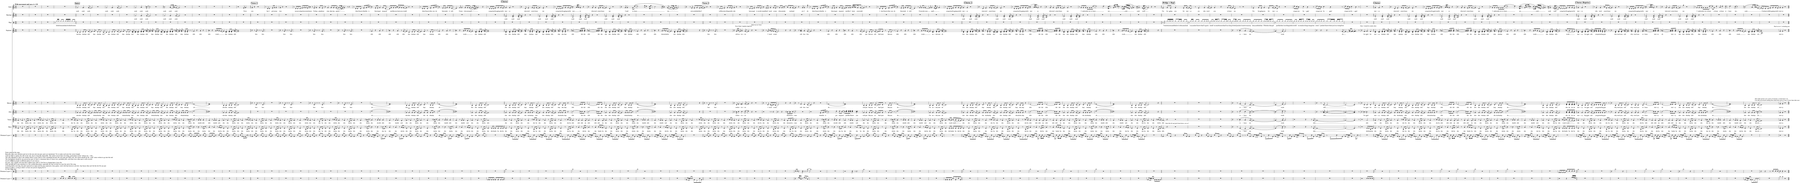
**kern	**kern	**kern	**kern	**text	**kern	**text	**kern	**text	**kern	**text	**kern	**text	**kern	**text	**kern	**text	**kern	**text
*part11	*part10	*part9	*part8	*part8	*part7	*part7	*part6	*part6	*part5	*part5	*part4	*part4	*part3	*part3	*part2	*part2	*part1	*part1
*staff11	*staff10	*staff9	*staff8	*staff8	*staff7	*staff7	*staff6	*staff6	*staff5	*staff5	*staff4	*staff4	*staff3	*staff3	*staff2	*staff2	*staff1	*staff1
*I"Drumset Layer 3	*I"Drumset Layer 2	*I"Drumset Layer 1	*I"Bass	*	*I"Tenor	*	*I"Alto	*	*I"Mezzo	*	*I"Soprano	*	*I"Rap	*	*I"Backup	*	*I"Solo	*
*I'Drs 3.	*I'Drs 2.	*I'Drs 1.	*I'B.	*	*I'T.	*	*I'A.	*	*I'Mz.	*	*I'S.	*	*I'Rap	*	*I'Bk.	*	*I'Sol.	*
*clefX	*clefX	*clefX	*clefF4	*	*clefGv2	*	*clefGv2	*	*clefG2	*	*clefG2	*	*clefX	*	*clefG2	*	*clefG2	*
*k[]	*k[]	*k[]	*k[]	*	*k[]	*	*k[]	*	*k[]	*	*k[]	*	*k[]	*	*k[]	*	*k[]	*
*M4/4	*M4/4	*M4/4	*M4/4	*	*M4/4	*	*M4/4	*	*M4/4	*	*M4/4	*	*M4/4	*	*M4/4	*	*M4/4	*
*MM131	*MM131	*MM131	*MM131	*	*MM131	*	*MM131	*	*MM131	*	*MM131	*	*MM131	*	*MM131	*	*MM131	*
=1	=1	=1	=1	=1	=1	=1	=1	=1	=1	=1	=1	=1	=1	=1	=1	=1	=1	=1
!	!	!	!	!	!	!	!	!	!	!	!	!	!	!	!	!	!LO:TX:a:B:t=With movement and sass	!
!	!	!LO:TX:b:t=Some notes on the song&colon;	!	!	!	!	!	!	!	!	!	!	!	!	!	!	!	!
!	!	!LO:TX:b:t=Basically every note duration and rest in the non solo non perc parts are intentional. Try to make each note the correct length.	!	!	!	!	!	!	!	!	!	!	!	!	!	!	!	!
!	!	!LO:TX:b:t=I did my best to capture the riffs in the solo, but it's basically impossible. The soloist can do their own thing, particularly on the "release me..." bits.	!	!	!	!	!	!	!	!	!	!	!	!	!	!	!	!
!	!	!LO:TX:b:t=The only exception to that is the ending which I wrote (had to write something because the real song just fades out), the soloist should do the "yeah" notes written to go into the end	!	!	!	!	!	!	!	!	!	!	!	!	!	!	!	!
!	!	!LO:TX:b:t=The backup part should be one person per part (if there's a harmony then of course two), probably girls, such that every other part is still covered.	!	!	!	!	!	!	!	!	!	!	!	!	!	!	!	!
!	!	!LO:TX:b:t=Can be different people in different places if you want to.	!	!	!	!	!	!	!	!	!	!	!	!	!	!	!	!
!	!	!LO:TX:b:t=For perc, it's a simple rock beat that I added some stuff to. Feel free to change/spice it up a bit.	!	!	!	!	!	!	!	!	!	!	!	!	!	!	!	!
!	!	!LO:TX:b:t=Only special stuff to pay attention to is the cymbal placement, especially the ones on beat two near the end of the song.	!	!	!	!	!	!	!	!	!	!	!	!	!	!	!	!
!	!	!LO:TX:b:t=Listening to the real song, the girls represent an organ and the guys represent a bass guitar, work with that however you feel. Any basses that can't hit the low Ds can just	!	!	!	!	!	!	!	!	!	!	!	!	!	!	!	!
!	!	!LO:TX:b:t=bump an octave, so long as there's at least one person singing the D.	!	!	!	!	!	!	!	!	!	!	!	!	!	!	!	!
!	!	!LO:TX:b:t=It's fun! Have fun!	!	!	!	!	!	!	!	!	!	!	!	!	!	!	!	!
!	!	!	!	!LO:LY:b	!	!LO:LY:b	!	!	!	!	!	!	!	!	!	!	!	!
1r	1r	1r	4GG/	dm	4G/	dm	1r	.	1r	.	1r	.	1r	.	1r	.	1r	.
.	.	.	8r	.	8r	.	.	.	.	.	.	.	.	.	.	.	.	.
!	!	!	!	!LO:LY:b	!	!LO:LY:b	!	!	!	!	!	!	!	!	!	!	!	!
.	.	.	4GG/	dm	4G/	dm	.	.	.	.	.	.	.	.	.	.	.	.
.	.	.	8r	.	8r	.	.	.	.	.	.	.	.	.	.	.	.	.
!	!	!	!	!LO:LY:b	!	!LO:LY:b	!	!	!	!	!	!	!	!	!	!	!	!
.	.	.	8DD/L	dm	8D/L	dm	.	.	.	.	.	.	.	.	.	.	.	.
!	!	!	!	!LO:LY:b	!	!LO:LY:b	!	!	!	!	!	!	!	!	!	!	!	!
.	.	.	8FF/J	ba	8F/J	ba	.	.	.	.	.	.	.	.	.	.	.	.
=2	=2	=2	=2	=2	=2	=2	=2	=2	=2	=2	=2	=2	=2	=2	=2	=2	=2	=2
!	!	!	!	!LO:LY:b	!	!LO:LY:b	!	!	!	!	!	!	!	!	!	!	!	!
1r	1r	1r	4GG/	dm	4G/	dm	1r	.	1r	.	1r	.	1r	.	1r	.	1r	.
.	.	.	8r	.	8r	.	.	.	.	.	.	.	.	.	.	.	.	.
!	!	!	!	!LO:LY:b	!	!LO:LY:b	!	!	!	!	!	!	!	!	!	!	!	!
.	.	.	4GG/	dm	4G/	dm	.	.	.	.	.	.	.	.	.	.	.	.
.	.	.	8r	.	8r	.	.	.	.	.	.	.	.	.	.	.	.	.
!	!	!	!	!LO:LY:b	!	!LO:LY:b	!	!	!	!	!	!	!	!	!	!	!	!
.	.	.	8DD/L	dm	8B-X/L	dm	.	.	.	.	.	.	.	.	.	.	.	.
!	!	!	!	!LO:LY:b	!	!LO:LY:b	!	!	!	!	!	!	!	!	!	!	!	!
.	.	.	8FF/J	ba	8A/J	ba	.	.	.	.	.	.	.	.	.	.	.	.
=3	=3	=3	=3	=3	=3	=3	=3	=3	=3	=3	=3	=3	=3	=3	=3	=3	=3	=3
!	!	!	!	!LO:LY:b	!	!LO:LY:b	!	!	!	!	!	!	!	!	!	!	!	!
1r	1r	1r	4GG/	dm	4G/	dm	1r	.	1r	.	1r	.	1r	.	1r	.	1r	.
.	.	.	8r	.	8r	.	.	.	.	.	.	.	.	.	.	.	.	.
!	!	!	!	!LO:LY:b	!	!LO:LY:b	!	!	!	!	!	!	!	!	!	!	!	!
.	.	.	4GG/	dm	4G/	dm	.	.	.	.	.	.	.	.	.	.	.	.
.	.	.	8r	.	8r	.	.	.	.	.	.	.	.	.	.	.	.	.
!	!	!	!	!LO:LY:b	!	!LO:LY:b	!	!	!	!	!	!	!	!	!	!	!	!
.	.	.	8DD/L	dm	8D/L	dm	.	.	.	.	.	.	.	.	.	.	.	.
!	!	!	!	!LO:LY:b	!	!LO:LY:b	!	!	!	!	!	!	!	!	!	!	!	!
.	.	.	8FF/J	ba	8F/J	ba	.	.	.	.	.	.	.	.	.	.	.	.
=4	=4	=4	=4	=4	=4	=4	=4	=4	=4	=4	=4	=4	=4	=4	=4	=4	=4	=4
!	!	!	!	!LO:LY:b	!	!LO:LY:b	!	!	!	!	!	!	!	!	!	!	!	!
4r	1r	1r	4GG/	dm	4G/	dm	1r	.	1r	.	1r	.	8r	.	1r	.	1r	.
!	!	!	!	!	!	!	!	!	!	!	!	!	!	!LO:LY:b	!	!	!	!
.	.	.	.	.	.	.	.	.	.	.	.	.	16Rff/LL	hit	.	.	.	.
!	!	!	!	!	!	!	!	!	!	!	!	!	!	!LO:LY:b	!	!	!	!
.	.	.	.	.	.	.	.	.	.	.	.	.	16Rff/JJ	the	.	.	.	.
!	!	!	!	!	!	!	!	!	!	!	!	!	!	!LO:LY:b	!	!	!	!
8Rcc/L	.	.	8r	.	8r	.	.	.	.	.	.	.	8Rff/L	beat	.	.	.	.
!	!	!	!	!LO:LY:b	!	!LO:LY:b	!	!	!	!	!	!	!	!LO:LY:b	!	!	!	!
8Rcc/J	.	.	4GG/	dm	4G/	dm	.	.	.	.	.	.	8Rff/J	and	.	.	.	.
!	!	!	!	!	!	!	!	!	!	!	!	!	!	!LO:LY:b	!	!	!	!
8r	.	.	.	.	.	.	.	.	.	.	.	.	16Rff/LL	take	.	.	.	.
!	!	!	!	!	!	!	!	!	!	!	!	!	!	!LO:LY:b	!	!	!	!
.	.	.	.	.	.	.	.	.	.	.	.	.	16Rff/	it	.	.	.	.
!	!	!	!	!	!	!	!	!	!	!	!	!	!	!LO:LY:b	!	!	!	!
16Rcc/LL	.	.	8r	.	8r	.	.	.	.	.	.	.	16Rff/	to	.	.	.	.
!	!	!	!	!	!	!	!	!	!	!	!	!	!	!LO:LY:b	!	!	!	!
16Rcc/JJ	.	.	.	.	.	.	.	.	.	.	.	.	16Rff/JJ	the	.	.	.	.
!	!	!	!	!LO:LY:b	!	!LO:LY:b	!	!	!	!	!	!	!	!LO:LY:b	!	!	!	!
8Rcc/L	.	.	8DD/L	dm	8B-X/L	dm	.	.	.	.	.	.	8Rff/L	first	.	.	.	.
!	!	!	!	!LO:LY:b	!	!LO:LY:b	!	!	!	!	!	!	!	!LO:LY:b	!	!	!	!
8Rcc/J	.	.	8FF/J	ba	8A/J	ba	.	.	.	.	.	.	8Rff/J	note	.	.	.	.
!!LO:REH:place=s1:a:B:cj:fs=14:t=Intro
=5||	=5||	=5||	=5||	=5||	=5||	=5||	=5||	=5||	=5||	=5||	=5||	=5||	=5||	=5||	=5||	=5||	=5||	=5||
!	!	!	!	!LO:LY:b	!	!LO:LY:b	!	!LO:LY:b	!	!LO:LY:b	!	!LO:LY:b	!	!	!	!	!	!LO:LY:b
1r	2Rbb\	4Rf/	4GG/	dm	4G/	dm	4G/	den	4B/	den	4d/	den	1r	.	1r	.	2g/	yeah
!	!	!	!	!	!	!	!	!LO:LY:b	!	!LO:LY:b	!	!LO:LY:b	!	!	!	!	!	!
.	.	8Rcc/L	8r	.	8r	.	4G/	den	4B/	den	4d/	den	.	.	.	.	.	.
!	!	!	!	!LO:LY:b	!	!LO:LY:b	!	!	!	!	!	!	!	!	!	!	!	!
.	.	8Rf/J	4GG/	dm	4G/	dm	.	.	.	.	.	.	.	.	.	.	.	.
!	!	!	!	!	!	!	!	!LO:LY:b	!	!LO:LY:b	!	!LO:LY:b	!	!	!	!	!	!LO:LY:b
.	2r	4r	.	.	.	.	8G/L	zha	8c/L	zha	8e/L	zha	.	.	.	.	4.g/	yeah
!	!	!	!	!	!	!	!	!LO:LY:b	!	!LO:LY:b	!	!LO:LY:b	!	!	!	!	!	!
.	.	.	8r	.	8r	.	8G/J	dop	8c/J	dop	8e/J	dop	.	.	.	.	.	.
!	!	!	!	!LO:LY:b	!	!LO:LY:b	!	!	!	!	!	!	!	!	!	!	!	!
.	.	8Rcc/L	8DD/L	dm	8D/L	dm	8r	.	8r	.	8r	.	.	.	.	.	.	.
!	!	!	!	!LO:LY:b	!	!LO:LY:b	!	!LO:LY:b	!	!LO:LY:b	!	!LO:LY:b	!	!	!	!	!	!LO:LY:b
.	.	8Rf/J	8FF/J	ba	8F/J	ba	[8G/	doh	[8d/	doh	[8f/	doh	.	.	.	.	[8g/	yeah
=6	=6	=6	=6	=6	=6	=6	=6	=6	=6	=6	=6	=6	=6	=6	=6	=6	=6	=6
!	!	!	!	!LO:LY:b	!	!LO:LY:b	!	!	!	!	!	!	!	!	!	!	!	!
1r	1r	4Rf/	4GG/	dm	4G/	dm	4G/]	.	4d/]	.	4f/]	.	1r	.	1r	.	2g/]	.
!	!	!	!	!	!	!	!	!LO:LY:b	!	!LO:LY:b	!	!LO:LY:b	!	!	!	!	!	!
.	.	8Rcc/L	8r	.	8r	.	8G/L	zha	8d/	dop	8f/	dop	.	.	.	.	.	.
!	!	!	!	!LO:LY:b	!	!LO:LY:b	!	!LO:LY:b	!	!	!	!	!	!	!	!	!	!
.	.	8Rf/J	4GG/	dm	4G/	dm	8G/J	da	8r	.	8r	.	.	.	.	.	.	.
!	!	!	!	!	!	!	!	!LO:LY:b	!	!LO:LY:b	!	!LO:LY:b	!	!	!	!	!	!
.	.	4r	.	.	.	.	8G/L	zha	8c/L	zha	8e/L	zha	.	.	.	.	2r	.
!	!	!	!	!	!	!	!	!LO:LY:b	!	!LO:LY:b	!	!LO:LY:b	!	!	!	!	!	!
.	.	.	8r	.	8r	.	8G/J	dop	8c/J	dop	8e/J	dop	.	.	.	.	.	.
!	!	!	!	!LO:LY:b	!	!LO:LY:b	!	!	!	!	!	!	!	!	!	!	!	!
.	.	8Rcc/L	8DD/L	dm	8B-X/L	dm	8r	.	8r	.	8r	.	.	.	.	.	.	.
!	!	!	!	!LO:LY:b	!	!LO:LY:b	!	!LO:LY:b	!	!LO:LY:b	!	!LO:LY:b	!	!	!	!	!	!
.	.	8Rf/J	8FF/J	ba	8A/J	ba	[8G/	den	[8B/	den	[8d/	den	.	.	.	.	.	.
=7	=7	=7	=7	=7	=7	=7	=7	=7	=7	=7	=7	=7	=7	=7	=7	=7	=7	=7
!	!	!	!	!LO:LY:b	!	!LO:LY:b	!	!	!	!	!	!	!	!	!	!	!	!LO:LY:b
1r	1r	4Rf/	4GG/	dm	4G/	dm	4G/]	.	4B/]	.	4d/]	.	1r	.	1r	.	2g/	yeah
!	!	!	!	!	!	!	!	!LO:LY:b	!	!LO:LY:b	!	!LO:LY:b	!	!	!	!	!	!
.	.	8Rcc/L	8r	.	8r	.	4G/	den	4B/	den	4d/	den	.	.	.	.	.	.
!	!	!	!	!LO:LY:b	!	!LO:LY:b	!	!	!	!	!	!	!	!	!	!	!	!
.	.	8Rf/J	4GG/	dm	4G/	dm	.	.	.	.	.	.	.	.	.	.	.	.
!	!	!	!	!	!	!	!	!LO:LY:b	!	!LO:LY:b	!	!LO:LY:b	!	!	!	!	!	!LO:LY:b
.	.	4r	.	.	.	.	8G/L	zha	8c/L	zha	8e/L	zha	.	.	.	.	4.g/	yeah
!	!	!	!	!	!	!	!	!LO:LY:b	!	!LO:LY:b	!	!LO:LY:b	!	!	!	!	!	!
.	.	.	8r	.	8r	.	8G/J	dop	8c/J	dop	8e/J	dop	.	.	.	.	.	.
!	!	!	!	!LO:LY:b	!	!LO:LY:b	!	!	!	!	!	!	!	!	!	!	!	!
.	.	8Rcc/L	8DD/L	dm	8D/L	dm	8r	.	8r	.	8r	.	.	.	.	.	.	.
!	!	!	!	!LO:LY:b	!	!LO:LY:b	!	!LO:LY:b	!	!LO:LY:b	!	!LO:LY:b	!	!	!	!	!	!LO:LY:b
.	.	8Rf/J	8FF/J	ba	8F/J	ba	[8G/	doh	[8d/	doh	[8f/	doh	.	.	.	.	[8g/	yeah
=8	=8	=8	=8	=8	=8	=8	=8	=8	=8	=8	=8	=8	=8	=8	=8	=8	=8	=8
!	!	!	!	!LO:LY:b	!	!LO:LY:b	!	!	!	!	!	!	!	!	!	!	!	!
1r	1r	4Rf/	4GG/	dm	4G/	dm	4G/]	.	4d/]	.	4f/]	.	1r	.	1r	.	2g/]	.
!	!	!	!	!	!	!	!	!LO:LY:b	!	!LO:LY:b	!	!LO:LY:b	!	!	!	!	!	!
.	.	8Rcc/L	8r	.	8r	.	8G/L	zha	8d/	dop	8f/	dop	.	.	.	.	.	.
!	!	!	!	!LO:LY:b	!	!LO:LY:b	!	!LO:LY:b	!	!	!	!	!	!	!	!	!	!
.	.	8Rf/J	4GG/	dm	4G/	dm	8G/J	da	8r	.	8r	.	.	.	.	.	.	.
!	!	!	!	!	!	!	!	!LO:LY:b	!	!LO:LY:b	!	!LO:LY:b	!	!	!	!	!	!
.	.	4r	.	.	.	.	8G/L	zha	8c/L	zha	8e/L	zha	.	.	.	.	2r	.
!	!	!	!	!	!	!	!	!LO:LY:b	!	!LO:LY:b	!	!LO:LY:b	!	!	!	!	!	!
.	.	.	8r	.	8r	.	8G/J	dop	8c/J	dop	8e/J	dop	.	.	.	.	.	.
!	!	!	!	!LO:LY:b	!	!LO:LY:b	!	!	!	!	!	!	!	!	!	!	!	!
.	.	8Rcc/L	8DD/L	dm	8B-X/L	dm	8r	.	8r	.	8r	.	.	.	.	.	.	.
!	!	!	!	!LO:LY:b	!	!LO:LY:b	!	!LO:LY:b	!	!LO:LY:b	!	!LO:LY:b	!	!	!	!	!	!
.	.	8Rf/J	8FF/J	ba	8A/J	ba	[8G/	den	[8B/	den	[8d/ [8f/	den	.	.	.	.	.	.
=9	=9	=9	=9	=9	=9	=9	=9	=9	=9	=9	=9	=9	=9	=9	=9	=9	=9	=9
!	!	!	!	!LO:LY:b	!	!LO:LY:b	!	!	!	!	!	!	!	!	!	!LO:LY:b	!	!LO:LY:b
1r	1r	4Rf/	4GG/	dm	4G/	dm	4G/]	.	4B/]	.	4d/] 4f/]	.	1r	.	2g/	yeah	2g/	yeah
!	!	!	!	!	!	!	!	!LO:LY:b	!	!LO:LY:b	!	!LO:LY:b	!	!	!	!	!	!
.	.	8Rcc/L	8r	.	8r	.	4G/	den	4B/	den	4d/ 4f/	den	.	.	.	.	.	.
!	!	!	!	!LO:LY:b	!	!LO:LY:b	!	!	!	!	!	!	!	!	!	!	!	!
.	.	8Rf/J	4GG/	dm	4G/	dm	.	.	.	.	.	.	.	.	.	.	.	.
!	!	!	!	!	!	!	!	!LO:LY:b	!	!LO:LY:b	!	!LO:LY:b	!	!	!	!LO:LY:b	!	!LO:LY:b
.	.	4r	.	.	.	.	8G/L	zha	8c/L	zha	8e/ 8g/L	zha	.	.	4.g/	yeah	4.a/	yeah
!	!	!	!	!	!	!	!	!LO:LY:b	!	!LO:LY:b	!	!LO:LY:b	!	!	!	!	!	!
.	.	.	8r	.	8r	.	8G/J	dop	8c/J	dop	8e/ 8g/J	dop	.	.	.	.	.	.
!	!	!	!	!LO:LY:b	!	!LO:LY:b	!	!	!	!	!	!	!	!	!	!	!	!
.	.	8Rcc/L	8DD/L	dm	8D/L	dm	8r	.	8r	.	8r	.	.	.	.	.	.	.
!	!	!	!	!LO:LY:b	!	!LO:LY:b	!	!LO:LY:b	!	!LO:LY:b	!	!LO:LY:b	!	!	!	!LO:LY:b	!	!LO:LY:b
.	.	8Rf/J	8FF/J	ba	8F/J	ba	[8G/	doh	[8d/	doh	[8f/ [8b-X/	doh	.	.	[8g/	yeah	[8b-X\	yeah
=10	=10	=10	=10	=10	=10	=10	=10	=10	=10	=10	=10	=10	=10	=10	=10	=10	=10	=10
!	!	!	!	!LO:LY:b	!	!LO:LY:b	!	!	!	!	!	!	!	!	!	!	!	!
1r	1r	4Rf/	4GG/	dm	4G/	dm	4G/]	.	4d/]	.	4f/] 4b-/]	.	1r	.	2g/]	.	2b-\]	.
!	!	!	!	!	!	!	!	!LO:LY:b	!	!LO:LY:b	!	!LO:LY:b	!	!	!	!	!	!
.	.	8Rcc/L	8r	.	8r	.	8G/L	zha	4d/	dop	8f/ 8b-X/	dop	.	.	.	.	.	.
!	!	!	!	!LO:LY:b	!	!LO:LY:b	!	!LO:LY:b	!	!	!	!	!	!	!	!	!	!
.	.	8Rf/J	4GG/	dm	4G/	dm	8G/J	da	.	.	8r	.	.	.	.	.	.	.
!	!	!	!	!	!	!	!	!LO:LY:b	!	!LO:LY:b	!	!LO:LY:b	!	!	!	!	!	!
.	.	4r	.	.	.	.	8G/L	zha	8c/L	zha	8e/ 8a/L	zha	.	.	2r	.	2r	.
!	!	!	!	!	!	!	!	!LO:LY:b	!	!LO:LY:b	!	!LO:LY:b	!	!	!	!	!	!
.	.	.	8r	.	8r	.	8G/J	dop	8c/J	dop	8e/ 8a/J	dop	.	.	.	.	.	.
!	!	!	!	!LO:LY:b	!	!LO:LY:b	!	!	!	!	!	!	!	!	!	!	!	!
.	.	8Rcc/L	8DD/L	dm	8D/L	dm	8r	.	8r	.	8r	.	.	.	.	.	.	.
!	!	!	!	!LO:LY:b	!	!LO:LY:b	!	!LO:LY:b	!	!LO:LY:b	!	!LO:LY:b	!	!	!	!	!	!
.	.	8Rf/J	8FF/J	ba	8F/J	ba	[8G/	den	[8B/	den	[8d/ [8f/	den	.	.	.	.	.	.
=11	=11	=11	=11	=11	=11	=11	=11	=11	=11	=11	=11	=11	=11	=11	=11	=11	=11	=11
!	!	!	!	!LO:LY:b	!	!LO:LY:b	!	!	!	!	!	!	!	!	!	!LO:LY:b	!	!LO:LY:b
1r	1r	4Rf/	4GG/	dm	4G/	dm	4G/]	.	4B/]	.	4d/] 4f/]	.	1r	.	2g/	yeah	2b-X\	yeah
!	!	!	!	!	!	!	!	!LO:LY:b	!	!LO:LY:b	!	!LO:LY:b	!	!	!	!	!	!
.	.	8Rcc/L	8r	.	8r	.	4G/	den	4B/	den	4d/ 4f/	den	.	.	.	.	.	.
!	!	!	!	!LO:LY:b	!	!LO:LY:b	!	!	!	!	!	!	!	!	!	!	!	!
.	.	8Rf/J	4GG/	dm	4G/	dm	.	.	.	.	.	.	.	.	.	.	.	.
!	!	!	!	!	!	!	!	!LO:LY:b	!	!LO:LY:b	!	!LO:LY:b	!	!	!	!LO:LY:b	!	!LO:LY:b
.	.	4r	.	.	.	.	8G/L	zha	8c/L	zha	8e/ 8g/L	zha	.	.	4.g/	yeah	(8.a/L	yeah
!	!	!	!	!	!	!	!	!LO:LY:b	!	!LO:LY:b	!	!LO:LY:b	!	!	!	!	!	!
.	.	.	8r	.	8r	.	8G/J	dop	8c/J	dop	8e/ 8g/J	dop	.	.	.	.	.	.
.	.	.	.	.	.	.	.	.	.	.	.	.	.	.	.	.	16b-/Jk	.
!	!	!	!	!LO:LY:b	!	!LO:LY:b	!	!	!	!	!	!	!	!	!	!	!	!
.	.	8Rcc/L	8DD/L	dm	8B-X/L	dm	8r	.	8r	.	8r	.	.	.	.	.	8a/L)	.
!	!	!	!	!LO:LY:b	!	!LO:LY:b	!	!LO:LY:b	!	!LO:LY:b	!	!LO:LY:b	!	!	!	!LO:LY:b	!	!LO:LY:b
.	.	8Rf/J	8FF/J	ba	8A/J	ba	[8G/	doh	[8d/	doh	[8f/ [8b-X/	doh	.	.	[8g/	yeah	[8g/J	yeah
=12	=12	=12	=12	=12	=12	=12	=12	=12	=12	=12	=12	=12	=12	=12	=12	=12	=12	=12
!	!	!	!	!LO:LY:b	!	!LO:LY:b	!	!	!	!	!	!	!	!	!	!	!	!
1r	1r	4Rf/	4GG/	dm	4G/	dm	4G/]	.	4d/]	.	4f/] 4b-/]	.	1r	.	2g/]	.	2g/]	.
!	!	!	!	!	!	!	!	!LO:LY:b	!	!LO:LY:b	!	!LO:LY:b	!	!	!	!	!	!
.	.	8Rcc/L	8r	.	8r	.	8G/L	zha	4d/	dop	8f/ 8b-X/	dop	.	.	.	.	.	.
!	!	!	!	!LO:LY:b	!	!LO:LY:b	!	!LO:LY:b	!	!	!	!	!	!	!	!	!	!
.	.	8Rf/J	4GG/	dm	4G/	dm	8G/J	da	.	.	8r	.	.	.	.	.	.	.
!	!	!	!	!	!	!	!	!LO:LY:b	!	!LO:LY:b	!	!LO:LY:b	!	!	!	!	!	!
.	.	4r	.	.	.	.	8G/L	zha	8c/L	zha	8e/ 8a/L	zha	.	.	2r	.	2r	.
!	!	!	!	!	!	!	!	!LO:LY:b	!	!LO:LY:b	!	!LO:LY:b	!	!	!	!	!	!
.	.	.	8r	.	8r	.	8G/J	dop	8c/J	dop	8e/ 8a/J	dop	.	.	.	.	.	.
!	!	!	!	!LO:LY:b	!	!LO:LY:b	!	!	!	!	!	!	!	!	!	!	!	!
.	.	8Rcc/L	8D\L	dm	8B-X\L	dm	8r	.	8r	.	8r	.	.	.	.	.	.	.
!	!	!	!	!LO:LY:b	!	!LO:LY:b	!	!	!	!	!	!	!	!	!	!	!	!
.	.	8Rf/J	8F\J	ba	8c\J	ba	8r	.	8r	.	8r	.	.	.	.	.	.	.
=13	=13	=13	=13	=13	=13	=13	=13	=13	=13	=13	=13	=13	=13	=13	=13	=13	=13	=13
!	!	!	!	!LO:LY:b	!	!LO:LY:b	!	!LO:LY:b	!	!LO:LY:b	!	!LO:LY:b	!	!	!	!	!	!
1r	1r	8Rf/L	4D\	dm	4A/	dm	(1d	ah	(1f	ah	4g/	doh	1r	.	1r	.	1r	.
.	.	8Rf/	.	.	.	.	.	.	.	.	.	.	.	.	.	.	.	.
.	.	8Rcc/	8r	.	8r	.	.	.	.	.	4r	.	.	.	.	.	.	.
!	!	!	!	!LO:LY:b	!	!LO:LY:b	!	!	!	!	!	!	!	!	!	!	!	!
.	.	8Rf/J	4D\	dm	8A/	da	.	.	.	.	.	.	.	.	.	.	.	.
!	!	!	!	!	!	!LO:LY:b	!	!	!	!	!	!LO:LY:b	!	!	!	!	!	!
.	.	4r	.	.	4A/	doh	.	.	.	.	4a/	doh	.	.	.	.	.	.
.	.	.	8r	.	.	.	.	.	.	.	.	.	.	.	.	.	.	.
!	!	!	!	!LO:LY:b	!	!LO:LY:b	!	!	!	!	!	!	!	!	!	!	!	!
.	.	8Rcc/L	8D\L	dm	4A/	doh	.	.	.	.	4r	.	.	.	.	.	.	.
!	!	!	!	!LO:LY:b	!	!	!	!	!	!	!	!	!	!	!	!	!	!
.	.	8Rf/J	8E\J	ba	.	.	.	.	.	.	.	.	.	.	.	.	.	.
=14	=14	=14	=14	=14	=14	=14	=14	=14	=14	=14	=14	=14	=14	=14	=14	=14	=14	=14
!	!	!	!	!LO:LY:b	!	!LO:LY:b	!	!	!	!	!	!LO:LY:b	!	!	!	!	!	!
1r	1r	8Rf/L	4C/	dm	4G/	doh	1B-X 1c)	.	1e 1g)	.	4b-X\	doh	1r	.	1r	.	1r	.
.	.	8Rf/	.	.	.	.	.	.	.	.	.	.	.	.	.	.	.	.
.	.	8Rcc/	8r	.	8r	.	.	.	.	.	4r	.	.	.	.	.	.	.
!	!	!	!	!LO:LY:b	!	!LO:LY:b	!	!	!	!	!	!	!	!	!	!	!	!
.	.	8Rf/J	4C/	dm	8G/	da	.	.	.	.	.	.	.	.	.	.	.	.
!	!	!	!	!	!	!LO:LY:b	!	!	!	!	!	!LO:LY:b	!	!	!	!	!	!
.	.	4r	.	.	4G/	doh	.	.	.	.	8a/L	woah	.	.	.	.	.	.
.	.	.	8r	.	.	.	.	.	.	.	8b-/	.	.	.	.	.	.	.
!	!	!	!	!LO:LY:b	!	!LO:LY:b	!	!	!	!	!	!	!	!	!	!	!	!
.	.	8Rcc/L	8C/L	dm	4F/	noh	.	.	.	.	8a/	.	.	.	.	.	.	.
!	!	!	!	!LO:LY:b	!	!	!	!	!	!	!	!	!	!	!	!	!	!
.	.	8Rf/J	8BB-X/J	ba	.	.	.	.	.	.	[8g/J	.	.	.	.	.	.	.
=15	=15	=15	=15	=15	=15	=15	=15	=15	=15	=15	=15	=15	=15	=15	=15	=15	=15	=15
!	!	!	!	!LO:LY:b	!	!LO:LY:b	!	!LO:LY:b	!	!LO:LY:b	!	!	!	!	!	!	!	!
1r	1r	4Rf/	4GG/	dm	4G/	dm	4G/	den	4B/	den	4g/]	.	1r	.	1r	.	1r	.
!	!	!	!	!	!	!	!	!LO:LY:b	!	!LO:LY:b	!	!LO:LY:b	!	!	!	!	!	!
.	.	8Rcc/L	8r	.	8r	.	4G/	den	4B/	den	4d/ 4f/	den	.	.	.	.	.	.
!	!	!	!	!LO:LY:b	!	!LO:LY:b	!	!	!	!	!	!	!	!	!	!	!	!
.	.	8Rf/J	4GG/	dm	4G/	dm	.	.	.	.	.	.	.	.	.	.	.	.
!	!	!	!	!	!	!	!	!LO:LY:b	!	!LO:LY:b	!	!LO:LY:b	!	!	!	!	!	!
.	.	4r	.	.	.	.	8G/L	zha	8c/L	zha	8e/ 8g/L	zha	.	.	.	.	.	.
!	!	!	!	!	!	!	!	!LO:LY:b	!	!LO:LY:b	!	!LO:LY:b	!	!	!	!	!	!
.	.	.	8r	.	8r	.	8G/J	dop	8c/J	dop	8e/ 8g/J	dop	.	.	.	.	.	.
!	!	!	!	!LO:LY:b	!	!LO:LY:b	!	!	!	!	!	!	!	!	!	!	!	!
.	.	8Rcc/L	8DD/L	dm	8D/L	dm	8r	.	8r	.	8r	.	.	.	.	.	.	.
!	!	!	!	!LO:LY:b	!	!LO:LY:b	!	!LO:LY:b	!	!LO:LY:b	!	!LO:LY:b	!	!	!	!	!	!
.	.	8Rf/J	8FF/J	ba	8F/J	ba	[8G/	doh	[8d/	doh	[8f/ [8b-X/	doh	.	.	.	.	.	.
=16	=16	=16	=16	=16	=16	=16	=16	=16	=16	=16	=16	=16	=16	=16	=16	=16	=16	=16
!	!	!	!	!LO:LY:b	!	!LO:LY:b	!	!	!	!	!	!	!	!	!	!	!	!
1r	1r	4Rf/	4GG/	dm	4G/	dm	1G]	.	1d]	.	1f] 1b-]	.	1r	.	1r	.	2r	.
.	.	8Rcc/L	8r	.	8r	.	.	.	.	.	.	.	.	.	.	.	.	.
!	!	!	!	!LO:LY:b	!	!LO:LY:b	!	!	!	!	!	!	!	!	!	!	!	!
.	.	8Rf/J	4GG/	dm	4G/	dm	.	.	.	.	.	.	.	.	.	.	.	.
!	!	!	!	!	!	!	!	!	!	!	!	!	!	!	!	!	!	!LO:LY:b
.	.	8Rf\L	.	.	.	.	.	.	.	.	.	.	.	.	.	.	8f/	I
!	!	!	!	!	!	!	!	!	!	!	!	!	!	!	!	!	!	!LO:LY:b
.	.	8Rf\	8r	.	8r	.	.	.	.	.	.	.	.	.	.	.	4.g/	love
!	!	!	!	!LO:LY:b	!	!LO:LY:b	!	!	!	!	!	!	!	!	!	!	!	!
.	.	8Rcc\J	8DD/L	dm	8B-X/L	dm	.	.	.	.	.	.	.	.	.	.	.	.
!	!	!	!	!LO:LY:b	!	!LO:LY:b	!	!	!	!	!	!	!	!	!	!	!	!
.	.	8r	8FF/J	ba	8A/J	ba	.	.	.	.	.	.	.	.	.	.	.	.
!!LO:REH:place=s1:a:B:cj:fs=14:t=Verse 1
=17||	=17||	=17||	=17||	=17||	=17||	=17||	=17||	=17||	=17||	=17||	=17||	=17||	=17||	=17||	=17||	=17||	=17||	=17||
!	!	!	!	!LO:LY:b	!	!LO:LY:b	!	!	!	!	!	!	!	!	!	!	!	!LO:LY:b
1r	1r	4Rf/	4GG/	dm	4G/	dm	1r	.	4r	.	4r	.	1r	.	1r	.	4g/	you
.	.	8Rcc/L	8r	.	8r	.	.	.	8r	.	8r	.	.	.	.	.	4r	.
!	!	!	!	!LO:LY:b	!	!LO:LY:b	!	!	!	!LO:LY:b	!	!LO:LY:b	!	!	!	!	!	!
.	.	8Rf/J	4GG/	dm	4G/	dm	.	.	8d/	hoo	8g/	hoo	.	.	.	.	.	.
.	.	4r	.	.	.	.	.	.	8r	.	8r	.	.	.	.	.	2r	.
.	.	.	8r	.	8r	.	.	.	8r	.	8r	.	.	.	.	.	.	.
!	!	!	!	!LO:LY:b	!	!LO:LY:b	!	!	!	!	!	!	!	!	!	!	!	!
.	.	8Rcc/L	8DD/L	dm	8D/L	dm	.	.	8r	.	8r	.	.	.	.	.	.	.
!	!	!	!	!LO:LY:b	!	!LO:LY:b	!	!	!	!LO:LY:b	!	!LO:LY:b	!	!	!	!	!	!
.	.	8Rf/J	8FF/J	ba	8F/J	ba	.	.	8d/	hoo	8g/	hoo	.	.	.	.	.	.
=18	=18	=18	=18	=18	=18	=18	=18	=18	=18	=18	=18	=18	=18	=18	=18	=18	=18	=18
!	!	!	!	!LO:LY:b	!	!LO:LY:b	!	!	!	!	!	!	!	!	!	!	!	!
1r	1r	4Rf/	4GG/	dm	4G/	dm	1r	.	1r	.	1r	.	1r	.	1r	.	8r	.
!	!	!	!	!	!	!	!	!	!	!	!	!	!	!	!	!	!	!LO:LY:b
.	.	.	.	.	.	.	.	.	.	.	.	.	.	.	.	.	8d/	but
!	!	!	!	!	!	!	!	!	!	!	!	!	!	!	!	!	!	!LO:LY:b
.	.	8Rcc/L	8r	.	8r	.	.	.	.	.	.	.	.	.	.	.	4d/	I
!	!	!	!	!LO:LY:b	!	!LO:LY:b	!	!	!	!	!	!	!	!	!	!	!	!
.	.	8Rf/J	4GG/	dm	4G/	dm	.	.	.	.	.	.	.	.	.	.	.	.
!	!	!	!	!	!	!	!	!	!	!	!	!	!	!	!	!	!	!LO:LY:b
.	.	4r	.	.	.	.	.	.	.	.	.	.	.	.	.	.	8f/L	got-
!	!	!	!	!	!	!	!	!	!	!	!	!	!	!	!	!	!	!LO:LY:b
.	.	.	8r	.	8r	.	.	.	.	.	.	.	.	.	.	.	8g/J	-ta
!	!	!	!	!LO:LY:b	!	!LO:LY:b	!	!	!	!	!	!	!	!	!	!	!	!LO:LY:b
.	.	8Rcc/L	8DD/L	dm	8B-X/L	dm	.	.	.	.	.	.	.	.	.	.	4g/	stay
!	!	!	!	!LO:LY:b	!	!LO:LY:b	!	!	!	!	!	!	!	!	!	!	!	!
.	.	8Rf/J	8FF/J	ba	8A/J	ba	.	.	.	.	.	.	.	.	.	.	.	.
=19	=19	=19	=19	=19	=19	=19	=19	=19	=19	=19	=19	=19	=19	=19	=19	=19	=19	=19
!	!	!	!	!LO:LY:b	!	!LO:LY:b	!	!	!	!	!	!	!	!	!	!	!	!LO:LY:b
1r	1r	4Rf/	4GG/	dm	4G/	dm	1r	.	4r	.	4r	.	1r	.	1r	.	4g/	true
.	.	8Rcc/L	8r	.	8r	.	.	.	8r	.	8r	.	.	.	.	.	4r	.
!	!	!	!	!LO:LY:b	!	!LO:LY:b	!	!	!	!LO:LY:b	!	!LO:LY:b	!	!	!	!	!	!
.	.	8Rf/J	4GG/	dm	4G/	dm	.	.	8d/	hoo	8g/	hoo	.	.	.	.	.	.
.	.	4r	.	.	.	.	.	.	8r	.	8r	.	.	.	.	.	2r	.
.	.	.	8r	.	8r	.	.	.	8r	.	8r	.	.	.	.	.	.	.
!	!	!	!	!LO:LY:b	!	!LO:LY:b	!	!	!	!	!	!	!	!	!	!	!	!
.	.	8Rcc/L	8DD/L	dm	8D/L	dm	.	.	8r	.	8r	.	.	.	.	.	.	.
!	!	!	!	!LO:LY:b	!	!LO:LY:b	!	!	!	!LO:LY:b	!	!LO:LY:b	!	!	!	!	!	!
.	.	8Rf/J	8FF/J	ba	8F/J	ba	.	.	8d/	hoo	8g/	hoo	.	.	.	.	.	.
=20	=20	=20	=20	=20	=20	=20	=20	=20	=20	=20	=20	=20	=20	=20	=20	=20	=20	=20
!	!	!	!	!LO:LY:b	!	!LO:LY:b	!	!	!	!	!	!	!	!	!	!	!	!
1r	1r	4Rf/	4GG/	dm	4G/	dm	1r	.	1r	.	1r	.	1r	.	1r	.	8r	.
!	!	!	!	!	!	!	!	!	!	!	!	!	!	!	!	!	!	!LO:LY:b
.	.	.	.	.	.	.	.	.	.	.	.	.	.	.	.	.	8d/L	my
!	!	!	!	!	!	!	!	!	!	!	!	!	!	!	!	!	!	!LO:LY:b
.	.	8Rcc/L	8r	.	8r	.	.	.	.	.	.	.	.	.	.	.	8d/	mo-
!	!	!	!	!LO:LY:b	!	!LO:LY:b	!	!	!	!	!	!	!	!	!	!	!	!LO:LY:b
.	.	8Rf/J	4GG/	dm	4G/	dm	.	.	.	.	.	.	.	.	.	.	8d/J	-rals
!	!	!	!	!	!	!	!	!	!	!	!	!	!	!	!	!	!	!LO:LY:b
.	.	4r	.	.	.	.	.	.	.	.	.	.	.	.	.	.	8f/L	got
!	!	!	!	!	!	!	!	!	!	!	!	!	!	!	!	!	!	!LO:LY:b
.	.	.	8r	.	8r	.	.	.	.	.	.	.	.	.	.	.	8g/	me
!	!	!	!	!LO:LY:b	!	!LO:LY:b	!	!	!	!	!	!	!	!	!	!	!	!LO:LY:b
.	.	8Rcc/L	8DD/L	dm	8B-X/L	dm	.	.	.	.	.	.	.	.	.	.	8g/	on
!	!	!	!	!LO:LY:b	!	!LO:LY:b	!	!	!	!	!	!	!	!	!	!	!	!LO:LY:b
.	.	8Rf/J	8FF/J	ba	8A/J	ba	.	.	.	.	.	.	.	.	.	.	8f/J	my
=21	=21	=21	=21	=21	=21	=21	=21	=21	=21	=21	=21	=21	=21	=21	=21	=21	=21	=21
!	!	!	!	!LO:LY:b	!	!LO:LY:b	!	!	!	!	!	!	!	!	!	!	!	!LO:LY:b
1r	1r	4Rf/	4GG/	dm	4G/	dm	1r	.	4r	.	4r	.	1r	.	1r	.	4b-X\	knees
.	.	8Rcc/L	8r	.	8r	.	.	.	8r	.	8r	.	.	.	.	.	8r	.
!	!	!	!	!LO:LY:b	!	!LO:LY:b	!	!	!	!LO:LY:b	!	!LO:LY:b	!	!	!	!	!	!LO:LY:b
.	.	8Rf/J	4GG/	dm	4G/	dm	.	.	8d/	hoo	8g/	hoo	.	.	.	.	8f/	I'm
!	!	!	!	!	!	!	!	!	!	!	!	!	!	!	!	!	!	!LO:LY:b
.	.	4r	.	.	.	.	.	.	8r	.	8r	.	.	.	.	.	4g/	beg-
.	.	.	8r	.	8r	.	.	.	8r	.	8r	.	.	.	.	.	.	.
!	!	!	!	!LO:LY:b	!	!LO:LY:b	!	!	!	!	!	!	!	!	!	!	!	!LO:LY:b
.	.	8Rcc/L	8DD/L	dm	8D/L	dm	.	.	8r	.	8r	.	.	.	.	.	8g/L	-gin
!	!	!	!	!LO:LY:b	!	!LO:LY:b	!	!	!	!LO:LY:b	!	!LO:LY:b	!	!	!	!	!	!LO:LY:b
.	.	8Rf/J	8FF/J	ba	8F/J	ba	.	.	8d/	hoo	8g/	hoo	.	.	.	.	8f/J	please
=22	=22	=22	=22	=22	=22	=22	=22	=22	=22	=22	=22	=22	=22	=22	=22	=22	=22	=22
!	!	!	!	!LO:LY:b	!	!LO:LY:b	!	!	!	!	!	!	!	!	!	!	!	!
1r	1r	4Rf/	4GG/	dm	4G/	dm	1r	.	1r	.	1r	.	1r	.	1r	.	4r	.
!	!	!	!	!	!	!	!	!	!	!	!	!	!	!	!	!	!	!LO:LY:b
.	.	8Rcc/L	8r	.	8r	.	.	.	.	.	.	.	.	.	.	.	4g/	stop
!	!	!	!	!LO:LY:b	!	!LO:LY:b	!	!	!	!	!	!	!	!	!	!	!	!
.	.	8Rf/J	4GG/	dm	4G/	dm	.	.	.	.	.	.	.	.	.	.	.	.
!	!	!	!	!	!	!	!	!	!	!	!	!	!	!	!	!	!	!LO:LY:b
.	.	4r	.	.	.	.	.	.	.	.	.	.	.	.	.	.	8.g/L	play-
.	.	.	8r	.	8r	.	.	.	.	.	.	.	.	.	.	.	.	.
!	!	!	!	!	!	!	!	!	!	!	!	!	!	!	!	!	!	!LO:LY:b
.	.	.	.	.	.	.	.	.	.	.	.	.	.	.	.	.	8.g/	-ing
!	!	!	!	!LO:LY:b	!	!LO:LY:b	!	!	!	!	!	!	!	!	!	!	!	!
.	.	8Rcc/L	8DD/L	dm	8B-X/L	dm	.	.	.	.	.	.	.	.	.	.	.	.
!	!	!	!	!LO:LY:b	!	!LO:LY:b	!	!	!	!	!	!	!	!	!	!	!	!LO:LY:b
.	.	8Rf/J	8FF/J	ba	8A/J	ba	.	.	.	.	.	.	.	.	.	.	([8g/J	games
=23	=23	=23	=23	=23	=23	=23	=23	=23	=23	=23	=23	=23	=23	=23	=23	=23	=23	=23
!	!	!	!	!LO:LY:b	!	!LO:LY:b	!	!	!	!	!	!	!	!	!	!	!	!
1r	1r	4Rf/	4GG/	dm	4G/	dm	1r	.	4r	.	4r	.	1r	.	1r	.	8g/L]	.
.	.	.	.	.	.	.	.	.	.	.	.	.	.	.	.	.	16f/L	.
.	.	.	.	.	.	.	.	.	.	.	.	.	.	.	.	.	16d/JJ	.
.	.	8Rcc/L	8r	.	8r	.	.	.	8r	.	8r	.	.	.	.	.	8f/	.
!	!	!	!	!LO:LY:b	!	!LO:LY:b	!	!	!	!LO:LY:b	!	!LO:LY:b	!	!	!	!	!	!
.	.	8Rf/J	4GG/	dm	4G/	dm	.	.	8d/	hoo	8g/	hoo	.	.	.	.	4g/)	.
.	.	4r	.	.	.	.	.	.	8r	.	8r	.	.	.	.	.	.	.
.	.	.	8r	.	8r	.	.	.	8r	.	8r	.	.	.	.	.	8r	.
!	!	!	!	!LO:LY:b	!	!LO:LY:b	!	!	!	!	!	!	!	!	!	!	!	!
.	.	8Rcc/L	8DD/L	dm	8D/L	dm	.	.	8r	.	8r	.	.	.	.	.	4r	.
!	!	!	!	!LO:LY:b	!	!LO:LY:b	!	!	!	!LO:LY:b	!	!LO:LY:b	!	!	!	!	!	!
.	.	8Rf/J	8FF/J	ba	8F/J	ba	.	.	8d/	hoo	8g/	hoo	.	.	.	.	.	.
=24	=24	=24	=24	=24	=24	=24	=24	=24	=24	=24	=24	=24	=24	=24	=24	=24	=24	=24
!	!	!	!	!LO:LY:b	!	!LO:LY:b	!	!	!	!	!	!	!	!	!	!	!	!
1r	1r	4Rf/	4GG/	dm	4G/	dm	1r	.	1r	.	1r	.	1r	.	1r	.	8r	.
!	!	!	!	!	!	!	!	!	!	!	!	!	!	!	!	!	!	!LO:LY:b
.	.	.	.	.	.	.	.	.	.	.	.	.	.	.	.	.	8d/L	I
!	!	!	!	!	!	!	!	!	!	!	!	!	!	!	!	!	!	!LO:LY:b
.	.	8Rcc/L	8r	.	8r	.	.	.	.	.	.	.	.	.	.	.	8d/	don't
!	!	!	!	!LO:LY:b	!	!LO:LY:b	!	!	!	!	!	!	!	!	!	!	!	!LO:LY:b
.	.	8Rf/J	4GG/	dm	4G/	dm	.	.	.	.	.	.	.	.	.	.	8d/J	know
!	!	!	!	!	!	!	!	!	!	!	!	!	!	!	!	!	!	!LO:LY:b
.	.	4r	.	.	.	.	.	.	.	.	.	.	.	.	.	.	8.f/L	what
.	.	.	8r	.	8r	.	.	.	.	.	.	.	.	.	.	.	.	.
!	!	!	!	!	!	!	!	!	!	!	!	!	!	!	!	!	!	!LO:LY:b
.	.	.	.	.	.	.	.	.	.	.	.	.	.	.	.	.	8.g/	this
!	!	!	!	!LO:LY:b	!	!LO:LY:b	!	!	!	!	!	!	!	!	!	!	!	!
.	.	8Rcc/L	8D\L	dm	8B-X\L	dm	.	.	.	.	.	.	.	.	.	.	.	.
!	!	!	!	!LO:LY:b	!	!LO:LY:b	!	!	!	!	!	!	!	!	!	!	!	!LO:LY:b
.	.	8Rf/J	8F\J	ba	8c\J	ba	.	.	.	.	.	.	.	.	.	.	[8b-X/J	is
=25	=25	=25	=25	=25	=25	=25	=25	=25	=25	=25	=25	=25	=25	=25	=25	=25	=25	=25
!	!	!	!	!LO:LY:b	!	!LO:LY:b	!	!LO:LY:b	!	!LO:LY:b	!	!LO:LY:b	!	!	!	!	!	!
1r	1r	8Rf/L	4D\	dm	4A/	dm	(1d	ah	(1f	ah	4g/	doh	1r	.	1r	.	4b-\]	.
.	.	16Rd/L	.	.	.	.	.	.	.	.	.	.	.	.	.	.	.	.
.	.	16Rd/JJ	.	.	.	.	.	.	.	.	.	.	.	.	.	.	.	.
!	!	!	!	!	!	!	!	!	!	!	!	!	!	!	!	!	!	!LO:LY:b
.	.	8Rcc/L	8r	.	8r	.	.	.	.	.	4r	.	.	.	.	.	8f/L	but
!	!	!	!	!LO:LY:b	!	!LO:LY:b	!	!	!	!	!	!	!	!	!	!	!	!LO:LY:b
.	.	8Rf/J	4D\	dm	8A/	da	.	.	.	.	.	.	.	.	.	.	8f/J	you
!	!	!	!	!	!	!LO:LY:b	!	!	!	!	!	!LO:LY:b	!	!	!	!	!	!LO:LY:b
.	.	8r	.	.	4A/	doh	.	.	.	.	4a/	doh	.	.	.	.	4g/	got
.	.	8Rd\L	8r	.	.	.	.	.	.	.	.	.	.	.	.	.	.	.
!	!	!	!	!LO:LY:b	!	!LO:LY:b	!	!	!	!	!	!	!	!	!	!	!	!LO:LY:b
.	.	8Rcc\	8D\L	dm	4A/	doh	.	.	.	.	4r	.	.	.	.	.	8g/L	me
!	!	!	!	!LO:LY:b	!	!	!	!	!	!	!	!	!	!	!	!	!	!LO:LY:b
.	.	8Rf\J	8E\J	ba	.	.	.	.	.	.	.	.	.	.	.	.	[8d/J	good
=26	=26	=26	=26	=26	=26	=26	=26	=26	=26	=26	=26	=26	=26	=26	=26	=26	=26	=26
!	!	!	!	!LO:LY:b	!	!LO:LY:b	!	!	!	!	!	!LO:LY:b	!	!	!	!	!	!
1r	1r	8Rf/L	4C/	dm	4G/	dm	1B-X 1c)	.	1e 1g)	.	4b-X\	doh	1r	.	1r	.	8d/L]	.
!	!	!	!	!	!	!	!	!	!	!	!	!	!	!	!	!	!	!LO:LY:b
.	.	16Rd/L	.	.	.	.	.	.	.	.	.	.	.	.	.	.	8g/	just
.	.	16Rd/JJ	.	.	.	.	.	.	.	.	.	.	.	.	.	.	.	.
!	!	!	!	!	!	!	!	!	!	!	!	!	!	!	!	!	!	!LO:LY:b
.	.	8Rcc/L	8r	.	8r	.	.	.	.	.	4r	.	.	.	.	.	8g/	like
!	!	!	!	!LO:LY:b	!	!LO:LY:b	!	!	!	!	!	!	!	!	!	!	!	!LO:LY:b
.	.	8Rf/J	4C/	dm	8G/	da	.	.	.	.	.	.	.	.	.	.	8g/J	you
!	!	!	!	!	!	!LO:LY:b	!	!	!	!	!	!LO:LY:b	!	!	!	!	!	!LO:LY:b
.	.	8r	.	.	4G/	doh	.	.	.	.	4a/	doh	.	.	.	.	(8b-X/L	knew
.	.	8Rd\L	8r	.	.	.	.	.	.	.	.	.	.	.	.	.	8a/)	.
!	!	!	!	!LO:LY:b	!	!LO:LY:b	!	!	!	!	!	!	!	!	!	!	!	!LO:LY:b
.	.	8Rcc\	8C/L	dm	4F/	noh	.	.	.	.	8r	.	.	.	.	.	8g/	you
!	!	!	!	!LO:LY:b	!	!	!	!	!	!	!	!LO:LY:b	!	!	!	!	!	!LO:LY:b
.	.	8Rf\J	8BB-X/J	ba	.	.	.	.	.	.	[8g/	doh	.	.	.	.	[8g/J	would
=27	=27	=27	=27	=27	=27	=27	=27	=27	=27	=27	=27	=27	=27	=27	=27	=27	=27	=27
!	!	!	!	!LO:LY:b	!	!LO:LY:b	!	!LO:LY:b	!	!LO:LY:b	!	!	!	!	!	!	!	!
1r	1r	4Rf/	4GG/	dm	4G/	dm	4G/	den	4B/	den	4g/]	.	1r	.	1r	.	4g/]	.
!	!	!	!	!	!	!	!	!LO:LY:b	!	!LO:LY:b	!	!LO:LY:b	!	!	!	!	!	!
.	.	8Rcc/L	8r	.	8r	.	4G/	den	4B/	den	4d/	den	.	.	.	.	4r	.
!	!	!	!	!LO:LY:b	!	!LO:LY:b	!	!	!	!	!	!	!	!	!	!	!	!
.	.	8Rf/J	4GG/	dm	4G/	dm	.	.	.	.	.	.	.	.	.	.	.	.
!	!	!	!	!	!	!	!	!LO:LY:b	!	!LO:LY:b	!	!LO:LY:b	!	!	!	!	!	!
.	.	4r	.	.	.	.	8G/L	zha	8c/L	zha	8e/L	zha	.	.	.	.	2r	.
!	!	!	!	!	!	!	!	!LO:LY:b	!	!LO:LY:b	!	!LO:LY:b	!	!	!	!	!	!
.	.	.	8r	.	8r	.	8G/J	dop	8c/J	dop	8e/J	dop	.	.	.	.	.	.
!	!	!	!	!LO:LY:b	!	!LO:LY:b	!	!	!	!	!	!	!	!	!	!	!	!
.	.	8Rcc/L	8DD/L	dm	8D/L	dm	8r	.	8r	.	8r	.	.	.	.	.	.	.
!	!	!	!	!LO:LY:b	!	!LO:LY:b	!	!LO:LY:b	!	!LO:LY:b	!	!LO:LY:b	!	!	!	!	!	!
.	.	8Rf/J	8FF/J	ba	8F/J	ba	[8G/	doh	[8d/	doh	[8f/	doh	.	.	.	.	.	.
=28	=28	=28	=28	=28	=28	=28	=28	=28	=28	=28	=28	=28	=28	=28	=28	=28	=28	=28
!	!	!	!	!LO:LY:b	!	!LO:LY:b	!	!	!	!	!	!	!	!	!	!	!	!
1r	1r	4Rf/	4GG/	dm	4G/	dm	4G/]	.	4d/]	.	4f/]	.	1r	.	1r	.	8r	.
!	!	!	!	!	!	!	!	!	!	!	!	!	!	!	!	!	!	!LO:LY:b
.	.	.	.	.	.	.	.	.	.	.	.	.	.	.	.	.	8d/L	I
!	!	!	!	!	!	!	!	!LO:LY:b	!	!LO:LY:b	!	!LO:LY:b	!	!	!	!	!	!LO:LY:b
.	.	8Rcc/L	8r	.	8r	.	8G/L	zha	8d/	dop	8f/	dop	.	.	.	.	8d/	don't
!	!	!	!	!LO:LY:b	!	!LO:LY:b	!	!LO:LY:b	!	!	!	!	!	!	!	!	!	!LO:LY:b
.	.	8Rf/J	4GG/	dm	4G/	dm	8G/J	da	8r	.	8r	.	.	.	.	.	8d/J	know
!	!	!	!	!	!	!	!	!LO:LY:b	!	!LO:LY:b	!	!LO:LY:b	!	!	!	!	!	!LO:LY:b
.	.	4r	.	.	.	.	8G/L	zha	8c/L	zha	8e/L	zha	.	.	.	.	8.f/L	what
!	!	!	!	!	!	!	!	!LO:LY:b	!	!LO:LY:b	!	!LO:LY:b	!	!	!	!	!	!
.	.	.	8r	.	8r	.	8G/J	dop	8c/J	dop	8e/J	dop	.	.	.	.	.	.
!	!	!	!	!	!	!	!	!	!	!	!	!	!	!	!	!	!	!LO:LY:b
.	.	.	.	.	.	.	.	.	.	.	.	.	.	.	.	.	8.g/	you
!	!	!	!	!LO:LY:b	!	!LO:LY:b	!	!	!	!	!	!	!	!	!	!	!	!
.	.	8Rcc/L	8D\L	dm	8B-X\L	dm	4r	.	4r	.	8r	.	.	.	.	.	.	.
!	!	!	!	!LO:LY:b	!	!LO:LY:b	!	!	!	!	!	!	!	!	!	!	!	!LO:LY:b
.	.	8Rf/J	8F\J	ba	8c\J	ba	.	.	.	.	8r	.	.	.	.	.	[8b-X/J	do
=29	=29	=29	=29	=29	=29	=29	=29	=29	=29	=29	=29	=29	=29	=29	=29	=29	=29	=29
!	!	!	!	!LO:LY:b	!	!LO:LY:b	!	!LO:LY:b	!	!LO:LY:b	!	!LO:LY:b	!	!	!	!	!	!
1r	1r	8Rf/L	4D\	dm	4A/	dm	(((1d	ah	(((1f	ah	4g/	doh	1r	.	1r	.	4b-\]	.
.	.	16Rd/L	.	.	.	.	.	.	.	.	.	.	.	.	.	.	.	.
.	.	16Rd/JJ	.	.	.	.	.	.	.	.	.	.	.	.	.	.	.	.
!	!	!	!	!	!	!	!	!	!	!	!	!	!	!	!	!	!	!LO:LY:b
.	.	8Rcc/L	8r	.	8r	.	.	.	.	.	4r	.	.	.	.	.	8f/L	but
!	!	!	!	!LO:LY:b	!	!LO:LY:b	!	!	!	!	!	!	!	!	!	!	!	!LO:LY:b
.	.	8Rf/J	4D\	dm	8A/	da	.	.	.	.	.	.	.	.	.	.	8f/J	you
!	!	!	!	!	!	!LO:LY:b	!	!	!	!	!	!LO:LY:b	!	!	!	!	!	!LO:LY:b
.	.	8r	.	.	4A/	doh	.	.	.	.	4a/	doh	.	.	.	.	8.g/L	do
.	.	8Rd\L	8r	.	.	.	.	.	.	.	.	.	.	.	.	.	.	.
!	!	!	!	!	!	!	!	!	!	!	!	!	!	!	!	!	!	!LO:LY:b
.	.	.	.	.	.	.	.	.	.	.	.	.	.	.	.	.	8.g/	it
!	!	!	!	!LO:LY:b	!	!LO:LY:b	!	!	!	!	!	!	!	!	!	!	!	!
.	.	8Rcc\	8D\L	dm	4A/	doh	.	.	.	.	4r	.	.	.	.	.	.	.
!	!	!	!	!LO:LY:b	!	!	!	!	!	!	!	!	!	!	!	!	!	!LO:LY:b
.	.	8Rf\J	8E\J	ba	.	.	.	.	.	.	.	.	.	.	.	.	[8e/J	well
=30	=30	=30	=30	=30	=30	=30	=30	=30	=30	=30	=30	=30	=30	=30	=30	=30	=30	=30
!	!	!	!	!LO:LY:b	!	!LO:LY:b	!	!	!	!	!	!LO:LY:b	!	!	!	!	!	!
1r	1r	8Rf/L	4C/	dm	4G/	dm	1B-X 1c)))	.	1e 1g)))	.	4b-X\	doh	1r	.	1r	.	4e/]	.
.	.	16Rd/L	.	.	.	.	.	.	.	.	.	.	.	.	.	.	.	.
.	.	16Rd/JJ	.	.	.	.	.	.	.	.	.	.	.	.	.	.	.	.
!	!	!	!	!	!	!	!	!	!	!	!	!	!	!	!	!	!	!LO:LY:b
.	.	8Rcc/L	8r	.	8r	.	.	.	.	.	4r	.	.	.	.	.	8g/	I'm
!	!	!	!	!LO:LY:b	!	!LO:LY:b	!	!	!	!	!	!	!	!	!	!	!	!LO:LY:b
.	.	8Rf/J	4C/	dm	8G/	da	.	.	.	.	.	.	.	.	.	.	4g/	un-
!	!	!	!	!	!	!LO:LY:b	!	!	!	!	!	!LO:LY:b	!	!	!	!	!	!
.	.	8r	.	.	4G/	doh	.	.	.	.	8a/L	woah	.	.	.	.	.	.
!	!	!	!	!	!	!	!	!	!	!	!	!	!	!	!	!	!	!LO:LY:b
.	.	8Rd\L	8r	.	.	.	.	.	.	.	8b-/	.	.	.	.	.	8g/L	-der
!	!	!	!	!LO:LY:b	!	!LO:LY:b	!	!	!	!	!	!	!	!	!	!	!	!LO:LY:b
.	.	8Rcc\	8C/L	dm	4F/	noh	.	.	.	.	8a/	.	.	.	.	.	8g/	your
!	!	!	!	!LO:LY:b	!	!	!	!	!	!	!	!	!	!	!	!	!	!LO:LY:b
.	.	8Rf\J	8BB-X/J	ba	.	.	.	.	.	.	[8g/J	.	.	.	.	.	([8g/J	spell
=31	=31	=31	=31	=31	=31	=31	=31	=31	=31	=31	=31	=31	=31	=31	=31	=31	=31	=31
!	!	!	!	!LO:LY:b	!	!LO:LY:b	!	!LO:LY:b	!	!LO:LY:b	!	!	!	!	!	!	!	!
1r	1r	4Rf/	4GG/	dm	4G/	dm	4G/	den	4B/	den	4g/]	.	1r	.	1r	.	8g/L]	.
.	.	.	.	.	.	.	.	.	.	.	.	.	.	.	.	.	16f/L	.
.	.	.	.	.	.	.	.	.	.	.	.	.	.	.	.	.	16d/JJ	.
!	!	!	!	!	!	!	!	!LO:LY:b	!	!LO:LY:b	!	!LO:LY:b	!	!	!	!	!	!
.	.	8Rcc/L	8r	.	8r	.	4G/	den	4B/	den	4d/ 4f/	den	.	.	.	.	8f/	.
!	!	!	!	!LO:LY:b	!	!LO:LY:b	!	!	!	!	!	!	!	!	!	!	!	!
.	.	8Rf/J	4GG/	dm	4G/	dm	.	.	.	.	.	.	.	.	.	.	4.g/)	.
!	!	!	!	!	!	!	!	!LO:LY:b	!	!LO:LY:b	!	!LO:LY:b	!	!	!	!	!	!
.	.	4r	.	.	.	.	8G/L	zha	8c/L	zha	8e/ 8g/L	zha	.	.	.	.	.	.
!	!	!	!	!	!	!	!	!LO:LY:b	!	!LO:LY:b	!	!LO:LY:b	!	!	!	!	!	!
.	.	.	8r	.	8r	.	8G/J	dop	8c/J	dop	8e/ 8g/J	dop	.	.	.	.	.	.
!	!	!	!	!LO:LY:b	!	!LO:LY:b	!	!	!	!	!	!	!	!	!	!	!	!
.	.	8Rcc/L	8DD/L	dm	8D/L	dm	8r	.	8r	.	8r	.	.	.	.	.	4r	.
!	!	!	!	!LO:LY:b	!	!LO:LY:b	!	!LO:LY:b	!	!LO:LY:b	!	!LO:LY:b	!	!	!	!	!	!
.	.	8Rf/J	8FF/J	ba	8F/J	ba	[8G/	doh	[8d/	doh	[8f/ [8b-X/	doh	.	.	.	.	.	.
=32	=32	=32	=32	=32	=32	=32	=32	=32	=32	=32	=32	=32	=32	=32	=32	=32	=32	=32
!	!	!	!	!LO:LY:b	!	!LO:LY:b	!	!	!	!	!	!	!	!	!	!	!	!
8Rf/L	1r	1r	4GG/	dm	1G	doh	1G]	.	1d]	.	1f] 1b-]	.	1r	.	1r	.	8r	.
!	!	!	!	!	!	!	!	!	!	!	!	!	!	!	!	!	!	!LO:LY:b
8Rf/	.	.	.	.	.	.	.	.	.	.	.	.	.	.	.	.	8d/L	you
!	!	!	!	!LO:LY:b	!	!	!	!	!	!	!	!	!	!	!	!	!	!LO:LY:b
8Rf/	.	.	8GG/L	dm	.	.	.	.	.	.	.	.	.	.	.	.	8d/	got
!	!	!	!	!LO:LY:b	!	!	!	!	!	!	!	!	!	!	!	!	!	!LO:LY:b
8Rf/J	.	.	8GG/J	ba	.	.	.	.	.	.	.	.	.	.	.	.	8d/J	me
!	!	!	!	!LO:LY:b	!	!	!	!	!	!	!	!	!	!	!	!	!	!LO:LY:b
8Rf/L	.	.	8GG/L	dm	.	.	.	.	.	.	.	.	.	.	.	.	8f/L	be-
!	!	!	!	!LO:LY:b	!	!	!	!	!	!	!	!	!	!	!	!	!	!LO:LY:b
8Rf/	.	.	8GG/	ba	.	.	.	.	.	.	.	.	.	.	.	.	8g/	-gging
!	!	!	!	!LO:LY:b	!	!	!	!	!	!	!	!	!	!	!	!	!	!LO:LY:b
8Rf/	.	.	8GG/	dm	.	.	.	.	.	.	.	.	.	.	.	.	8g/	you
!	!	!	!	!LO:LY:b	!	!	!	!	!	!	!	!	!	!	!	!	!	!LO:LY:b
8Rf/J	.	.	8GG/J	ba	.	.	.	.	.	.	.	.	.	.	.	.	8f/J	for
!!LO:REH:place=s1:a:B:cj:fs=14:t=Chorus
=33||	=33||	=33||	=33||	=33||	=33||	=33||	=33||	=33||	=33||	=33||	=33||	=33||	=33||	=33||	=33||	=33||	=33||	=33||
!	!	!	!	!LO:LY:b	!	!LO:LY:b	!	!LO:LY:b	!	!LO:LY:b	!	!LO:LY:b	!	!	!	!LO:LY:b	!	!LO:LY:b
1r	2Raa\	8Rf/L	4GG/	dm	4G/	dm	4G/	den	4B/	den	4d/ 4f/	den	1r	.	2d/ 2g/	yeah	4g/	mer-
.	.	16Rd/L	.	.	.	.	.	.	.	.	.	.	.	.	.	.	.	.
.	.	16Rd/JJ	.	.	.	.	.	.	.	.	.	.	.	.	.	.	.	.
!	!	!	!	!	!	!	!	!LO:LY:b	!	!LO:LY:b	!	!LO:LY:b	!	!	!	!	!	!LO:LY:b
.	.	8Rcc/L	8r	.	8r	.	4G/	den	4B/	den	4d/ 4f/	den	.	.	.	.	4g/	-cy
!	!	!	!	!LO:LY:b	!	!LO:LY:b	!	!	!	!	!	!	!	!	!	!	!	!
.	.	8Rf/J	4GG/	dm	4G/	dm	.	.	.	.	.	.	.	.	.	.	.	.
!	!	!	!	!	!	!	!	!LO:LY:b	!	!LO:LY:b	!	!LO:LY:b	!	!	!	!LO:LY:b	!	!
.	2r	8Rf\L	.	.	.	.	8G/L	zha	8c/L	zha	8e/ 8g/L	zha	.	.	4.d/ 4.g/	yeah	2r	.
!	!	!	!	!	!	!	!	!LO:LY:b	!	!LO:LY:b	!	!LO:LY:b	!	!	!	!	!	!
.	.	8Rd\	8r	.	8r	.	8G/J	dop	8c/J	dop	8e/ 8g/J	dop	.	.	.	.	.	.
!	!	!	!	!LO:LY:b	!	!LO:LY:b	!	!	!	!	!	!	!	!	!	!	!	!
.	.	8Rcc\	8DD/L	dm	8D/L	dm	8r	.	8r	.	8r	.	.	.	.	.	.	.
!	!	!	!	!LO:LY:b	!	!LO:LY:b	!	!LO:LY:b	!	!LO:LY:b	!	!LO:LY:b	!	!	!	!LO:LY:b	!	!
.	.	8Rf\J	8FF/J	ba	8F/J	ba	[8G/	doh	[8d/	doh	[8f/ [8b-X/	doh	.	.	[8d/ [8g/	yeah	.	.
=34	=34	=34	=34	=34	=34	=34	=34	=34	=34	=34	=34	=34	=34	=34	=34	=34	=34	=34
!	!	!	!	!LO:LY:b	!	!LO:LY:b	!	!	!	!	!	!	!	!	!	!	!	!
1r	1r	8Rf/L	4GG/	dm	4G/	dm	4G/]	.	4d/]	.	4f/] 4b-/]	.	1r	.	4d/] 4g/]	.	4r	.
.	.	16Rd/L	.	.	.	.	.	.	.	.	.	.	.	.	.	.	.	.
.	.	16Rd/JJ	.	.	.	.	.	.	.	.	.	.	.	.	.	.	.	.
!	!	!	!	!	!	!	!	!LO:LY:b	!	!LO:LY:b	!	!LO:LY:b	!	!	!	!	!	!LO:LY:b
.	.	8Rcc/L	8r	.	8r	.	8G/L	zha	8d/	dop	8f/ 8b-X/	dop	.	.	4r	.	8d/	why
!	!	!	!	!LO:LY:b	!	!LO:LY:b	!	!LO:LY:b	!	!	!	!	!	!	!	!	!	!LO:LY:b
.	.	8Rf/J	4GG/	dm	4G/	dm	8G/J	da	8r	.	8r	.	.	.	.	.	4f/	won't
!	!	!	!	!	!	!	!	!LO:LY:b	!	!LO:LY:b	!	!LO:LY:b	!	!	!	!	!	!
.	.	8Rf\L	.	.	.	.	8G/L	zha	8c/L	zha	8e/ 8a/L	zha	.	.	2r	.	.	.
!	!	!	!	!	!	!	!	!LO:LY:b	!	!LO:LY:b	!	!LO:LY:b	!	!	!	!	!	!LO:LY:b
.	.	8Rd\	8r	.	8r	.	8G/J	dop	8c/J	dop	8e/ 8a/J	dop	.	.	.	.	8g/L	you
!	!	!	!	!LO:LY:b	!	!LO:LY:b	!	!	!	!	!	!	!	!	!	!	!	!LO:LY:b
.	.	8Rcc\	8DD/L	dm	8B-X/L	dm	8r	.	8r	.	8r	.	.	.	.	.	8f/	re-
!	!	!	!	!LO:LY:b	!	!LO:LY:b	!	!LO:LY:b	!	!LO:LY:b	!	!LO:LY:b	!	!	!	!	!	!LO:LY:b
.	.	8Rf\J	8FF/J	ba	8A/J	ba	[8G/	den	[8B/	den	[8d/ [8f/	den	.	.	.	.	[8g/J	-lease
=35	=35	=35	=35	=35	=35	=35	=35	=35	=35	=35	=35	=35	=35	=35	=35	=35	=35	=35
!	!	!	!	!LO:LY:b	!	!LO:LY:b	!	!	!	!	!	!	!	!	!	!LO:LY:b	!	!
1r	1r	8Rf/L	4GG/	dm	4G/	dm	4G/]	.	4B/]	.	4d/] 4f/]	.	1r	.	2d/ 2g/	yeah	4g/]	.
.	.	16Rd/L	.	.	.	.	.	.	.	.	.	.	.	.	.	.	.	.
.	.	16Rd/JJ	.	.	.	.	.	.	.	.	.	.	.	.	.	.	.	.
!	!	!	!	!	!	!	!	!LO:LY:b	!	!LO:LY:b	!	!LO:LY:b	!	!	!	!	!	!LO:LY:b
.	.	8Rcc/L	8r	.	8r	.	4G/	den	4B/	den	4d/ 4f/	den	.	.	.	.	4f/	me
!	!	!	!	!LO:LY:b	!	!LO:LY:b	!	!	!	!	!	!	!	!	!	!	!	!
.	.	8Rf/J	4GG/	dm	4G/	dm	.	.	.	.	.	.	.	.	.	.	.	.
!	!	!	!	!	!	!	!	!LO:LY:b	!	!LO:LY:b	!	!LO:LY:b	!	!	!	!LO:LY:b	!	!
.	.	8Rf\L	.	.	.	.	8G/L	zha	8c/L	zha	8e/ 8g/L	zha	.	.	4.d/ 4.g/	yeah	2r	.
!	!	!	!	!	!	!	!	!LO:LY:b	!	!LO:LY:b	!	!LO:LY:b	!	!	!	!	!	!
.	.	8Rd\	8r	.	8r	.	8G/J	dop	8c/J	dop	8e/ 8g/J	dop	.	.	.	.	.	.
!	!	!	!	!LO:LY:b	!	!LO:LY:b	!	!	!	!	!	!	!	!	!	!	!	!
.	.	8Rcc\	8DD/L	dm	8D/L	dm	8r	.	8r	.	8r	.	.	.	.	.	.	.
!	!	!	!	!LO:LY:b	!	!LO:LY:b	!	!LO:LY:b	!	!LO:LY:b	!	!LO:LY:b	!	!	!	!LO:LY:b	!	!
.	.	8Rf\J	8FF/J	ba	8F/J	ba	[8G/	doh	[8d/	doh	[8f/ [8b-X/	doh	.	.	[8d/ [8g/	yeah	.	.
=36	=36	=36	=36	=36	=36	=36	=36	=36	=36	=36	=36	=36	=36	=36	=36	=36	=36	=36
!	!	!	!	!LO:LY:b	!	!LO:LY:b	!	!	!	!	!	!	!	!	!	!	!	!
1r	1r	8Rf/L	4GG/	dm	4G/	dm	4G/]	.	4d/]	.	4f/] 4b-/]	.	1r	.	4d/] 4g/]	.	8r	.
!	!	!	!	!	!	!	!	!	!	!	!	!	!	!	!	!	!	!LO:LY:b
.	.	16Rd/L	.	.	.	.	.	.	.	.	.	.	.	.	.	.	8d/L	you
.	.	16Rd/JJ	.	.	.	.	.	.	.	.	.	.	.	.	.	.	.	.
!	!	!	!	!	!	!	!	!LO:LY:b	!	!LO:LY:b	!	!LO:LY:b	!	!	!	!	!	!LO:LY:b
.	.	8Rcc/L	8r	.	8r	.	8G/L	zha	8d/	dop	8f/ 8b-X/	dop	.	.	4r	.	8d/	got
!	!	!	!	!LO:LY:b	!	!LO:LY:b	!	!LO:LY:b	!	!	!	!	!	!	!	!	!	!LO:LY:b
.	.	8Rf/J	4GG/	dm	4G/	dm	8G/J	da	8r	.	8r	.	.	.	.	.	8d/J	me
!	!	!	!	!	!	!	!	!LO:LY:b	!	!LO:LY:b	!	!LO:LY:b	!	!	!	!	!	!LO:LY:b
.	.	8Rf\L	.	.	.	.	8G/L	zha	8c/L	zha	8e/ 8a/L	zha	.	.	2r	.	8f/L	be-
!	!	!	!	!	!	!	!	!LO:LY:b	!	!LO:LY:b	!	!LO:LY:b	!	!	!	!	!	!LO:LY:b
.	.	8Rd\	8r	.	8r	.	8G/J	dop	8c/J	dop	8e/ 8a/J	dop	.	.	.	.	8g/	-gging
!	!	!	!	!LO:LY:b	!	!LO:LY:b	!	!	!	!	!	!	!	!	!	!	!	!LO:LY:b
.	.	8Rcc\	8DD/L	dm	8B-X/L	dm	4r	.	4r	.	4r	.	.	.	.	.	8g/	you
!	!	!	!	!LO:LY:b	!	!LO:LY:b	!	!	!	!	!	!	!	!	!	!	!	!LO:LY:b
.	.	8Rf\J	8FF/J	ba	8A/J	ba	.	.	.	.	.	.	.	.	.	.	8f/J	for
=37	=37	=37	=37	=37	=37	=37	=37	=37	=37	=37	=37	=37	=37	=37	=37	=37	=37	=37
!	!	!	!	!LO:LY:b	!	!LO:LY:b	!	!LO:LY:b	!	!LO:LY:b	!	!LO:LY:b	!	!	!	!LO:LY:b	!	!LO:LY:b
1r	2Rbb\	8Rf/L	4C/	dm	4G/	doh	[2c\	doh	[2e/	doh	[2g/ [2b-X/	doh	1r	.	2c/ 2g/	yeah	4b-X\	mer
.	.	16Rd/L	.	.	.	.	.	.	.	.	.	.	.	.	.	.	.	.
.	.	16Rd/JJ	.	.	.	.	.	.	.	.	.	.	.	.	.	.	.	.
.	.	8Rcc/L	8r	.	8r	.	.	.	.	.	.	.	.	.	.	.	16a/LL	.
.	.	.	.	.	.	.	.	.	.	.	.	.	.	.	.	.	16b-/J	.
!	!	!	!	!LO:LY:b	!	!LO:LY:b	!	!	!	!	!	!	!	!	!	!	!	!
.	.	8Rf/J	4C/	dm	4G/	doh	.	.	.	.	.	.	.	.	.	.	8a/J	.
!	!	!	!	!	!	!	!	!	!	!	!	!	!	!	!	!LO:LY:b	!	!LO:LY:b
.	2r	8Rf\L	.	.	.	.	8c\L]	.	8e/L]	.	8g/] 8b-/]L	.	.	.	4.c/ 4.g/	yeah	4g/	cy
!	!	!	!	!	!	!LO:LY:b	!	!LO:LY:b	!	!LO:LY:b	!	!LO:LY:b	!	!	!	!	!	!
.	.	8Rd\	8r	.	4G/	doh	8.c\	dat	8.e/	dat	8.g/ 8.cc/	dat	.	.	.	.	.	.
!	!	!	!	!LO:LY:b	!	!	!	!	!	!	!	!	!	!	!	!	!	!
.	.	8Rcc\	8GG/L	dm	.	.	.	.	.	.	.	.	.	.	.	.	4r	.
!	!	!	!	!	!	!	!	!LO:LY:b	!	!LO:LY:b	!	!LO:LY:b	!	!	!	!	!	!
.	.	.	.	.	.	.	8.c\J	dat	8.e/J	dat	8.g/ 8.cc/J	dat	.	.	.	.	.	.
!	!	!	!	!LO:LY:b	!	!LO:LY:b	!	!	!	!	!	!	!	!	!	!LO:LY:b	!	!
.	.	8Rf\J	8BB-X/J	ba	8F/	da	.	.	.	.	.	.	.	.	[8c/ [8g/	yeah	.	.
=38	=38	=38	=38	=38	=38	=38	=38	=38	=38	=38	=38	=38	=38	=38	=38	=38	=38	=38
!	!	!	!	!LO:LY:b	!	!LO:LY:b	!	!LO:LY:b	!	!LO:LY:b	!	!LO:LY:b	!	!	!	!	!	!
1r	1r	8Rf/L	4C/	dm	4G/	doh	[2c\	doh	[2e/	doh	[2g/ [2b-X/	doh	1r	.	4c/] 4g/]	.	4r	.
.	.	16Rd/L	.	.	.	.	.	.	.	.	.	.	.	.	.	.	.	.
.	.	16Rd/JJ	.	.	.	.	.	.	.	.	.	.	.	.	.	.	.	.
!	!	!	!	!	!	!	!	!	!	!	!	!	!	!	!	!	!	!LO:LY:b
.	.	8Rcc/L	8r	.	8r	.	.	.	.	.	.	.	.	.	4r	.	8g/	why
!	!	!	!	!LO:LY:b	!	!LO:LY:b	!	!	!	!	!	!	!	!	!	!	!	!LO:LY:b
.	.	8Rf/J	4C/	dm	4G/	doh	.	.	.	.	.	.	.	.	.	.	4g/	won't
.	.	8Rf\L	.	.	.	.	8c\L]	.	8e/L]	.	8g/] 8b-/]L	.	.	.	2r	.	.	.
!	!	!	!	!LO:LY:b	!	!LO:LY:b	!	!LO:LY:b	!	!LO:LY:b	!	!LO:LY:b	!	!	!	!	!	!LO:LY:b
.	.	8Rd\	8D/L	ba	4G/	doh	8.c\	dat	8.e/	dat	8.g/ 8.cc/	dat	.	.	.	.	8f/L	you
!	!	!	!	!LO:LY:b	!	!	!	!	!	!	!	!	!	!	!	!	!	!LO:LY:b
.	.	8Rcc\	8C/	dm	.	.	.	.	.	.	.	.	.	.	.	.	8g/	re-
!	!	!	!	!	!	!	!	!LO:LY:b	!	!LO:LY:b	!	!LO:LY:b	!	!	!	!	!	!
.	.	.	.	.	.	.	8.c\J	dat	8.e/J	dat	8.g/ 8.cc/J	dat	.	.	.	.	.	.
!	!	!	!	!LO:LY:b	!	!LO:LY:b	!	!	!	!	!	!	!	!	!	!	!	!LO:LY:b
.	.	8Rf\J	8BB-X/J	ba	8F/	da	.	.	.	.	.	.	.	.	.	.	[8g/J	-lease
=39	=39	=39	=39	=39	=39	=39	=39	=39	=39	=39	=39	=39	=39	=39	=39	=39	=39	=39
!	!	!	!	!LO:LY:b	!	!LO:LY:b	!	!LO:LY:b	!	!LO:LY:b	!	!LO:LY:b	!	!	!	!LO:LY:b	!	!
1r	1r	8Rf/L	4GG/	dm	4G/	dm	4G/	den	4B/	den	4d/ 4f/	den	1r	.	2d/ 2g/	yeah	4g/]	.
.	.	16Rd/L	.	.	.	.	.	.	.	.	.	.	.	.	.	.	.	.
.	.	16Rd/JJ	.	.	.	.	.	.	.	.	.	.	.	.	.	.	.	.
!	!	!	!	!	!	!	!	!LO:LY:b	!	!LO:LY:b	!	!LO:LY:b	!	!	!	!	!	!LO:LY:b
.	.	8Rcc/L	8r	.	8r	.	4G/	den	4B/	den	4d/ 4f/	den	.	.	.	.	4d/	me
!	!	!	!	!LO:LY:b	!	!LO:LY:b	!	!	!	!	!	!	!	!	!	!	!	!
.	.	8Rf/J	4GG/	dm	4G/	dm	.	.	.	.	.	.	.	.	.	.	.	.
!	!	!	!	!	!	!	!	!LO:LY:b	!	!LO:LY:b	!	!LO:LY:b	!	!	!	!LO:LY:b	!	!
.	.	8Rf\L	.	.	.	.	8G/L	zha	8c/L	zha	8e/ 8g/L	zha	.	.	4.d/ 4.g/	yeah	2r	.
!	!	!	!	!	!	!	!	!LO:LY:b	!	!LO:LY:b	!	!LO:LY:b	!	!	!	!	!	!
.	.	8Rd\	8r	.	8r	.	8G/J	dop	8c/J	dop	8e/ 8g/J	dop	.	.	.	.	.	.
!	!	!	!	!LO:LY:b	!	!LO:LY:b	!	!	!	!	!	!	!	!	!	!	!	!
.	.	8Rcc\	8DD/L	dm	8D/L	dm	8r	.	8r	.	8r	.	.	.	.	.	.	.
!	!	!	!	!LO:LY:b	!	!LO:LY:b	!	!LO:LY:b	!	!LO:LY:b	!	!LO:LY:b	!	!	!	!LO:LY:b	!	!
.	.	8Rf\J	8FF/J	ba	8F/J	ba	[8G/	doh	[8d/	doh	[8f/ [8b-X/	doh	.	.	[8d/ [8g/	yeah	.	.
=40	=40	=40	=40	=40	=40	=40	=40	=40	=40	=40	=40	=40	=40	=40	=40	=40	=40	=40
!	!	!	!	!LO:LY:b	!	!LO:LY:b	!	!	!	!	!	!	!	!	!	!	!	!
1r	1r	8Rf/L	4GG/	dm	4G/	dm	4G/]	.	4d/]	.	4f/] 4b-/]	.	1r	.	4d/] 4g/]	.	4r	.
.	.	16Rd/L	.	.	.	.	.	.	.	.	.	.	.	.	.	.	.	.
.	.	16Rd/JJ	.	.	.	.	.	.	.	.	.	.	.	.	.	.	.	.
!	!	!	!	!	!	!	!	!LO:LY:b	!	!LO:LY:b	!	!LO:LY:b	!	!	!	!	!	!LO:LY:b
.	.	8Rcc/L	8r	.	8r	.	8G/L	zha	8d/	dop	8f/ 8b-X/	dop	.	.	4r	.	8g/	I
!	!	!	!	!LO:LY:b	!	!LO:LY:b	!	!LO:LY:b	!	!	!	!	!	!	!	!	!	!LO:LY:b
.	.	8Rf/J	4GG/	dm	4G/	dm	8G/J	da	8r	.	8r	.	.	.	.	.	4.g/	said
!	!	!	!	!	!	!	!	!LO:LY:b	!	!LO:LY:b	!	!LO:LY:b	!	!	!	!	!	!
.	.	8Rf\L	.	.	.	.	8G/L	zha	8c/L	zha	8e/ 8a/L	zha	.	.	2r	.	.	.
!	!	!	!	!	!	!	!	!LO:LY:b	!	!LO:LY:b	!	!LO:LY:b	!	!	!	!	!	!
.	.	8Rd\	8r	.	8r	.	8G/J	dop	8c/J	dop	8e/ 8a/J	dop	.	.	.	.	.	.
!	!	!	!	!LO:LY:b	!	!LO:LY:b	!	!	!	!	!	!	!	!	!	!	!	!LO:LY:b
.	.	8Rcc\	8D\L	dm	8B-X\L	dm	4r	.	4r	.	8r	.	.	.	.	.	8g\L	re-
!	!	!	!	!LO:LY:b	!	!LO:LY:b	!	!	!	!	!	!	!	!	!	!	!	!LO:LY:b
.	.	8Rf\J	8F\J	ba	8c\J	ba	.	.	.	.	8r	.	.	.	.	.	([8dd\J	-lease
=41	=41	=41	=41	=41	=41	=41	=41	=41	=41	=41	=41	=41	=41	=41	=41	=41	=41	=41
!	!	!	!	!LO:LY:b	!	!LO:LY:b	!	!LO:LY:b	!	!LO:LY:b	!	!LO:LY:b	!	!	!	!	!	!
1r	2Rbb\	8Rf/L	4D\	dm	4A/	dm	((((1d	ah	((((1f	ah	4g/	doh	1r	.	1r	.	2dd\]	.
.	.	16Rd/L	.	.	.	.	.	.	.	.	.	.	.	.	.	.	.	.
.	.	16Rd/JJ	.	.	.	.	.	.	.	.	.	.	.	.	.	.	.	.
.	.	8Rcc/L	8r	.	8r	.	.	.	.	.	4r	.	.	.	.	.	.	.
!	!	!	!	!LO:LY:b	!	!LO:LY:b	!	!	!	!	!	!	!	!	!	!	!	!
.	.	8Rf/J	4D\	dm	8A/	da	.	.	.	.	.	.	.	.	.	.	.	.
!	!	!	!	!	!	!LO:LY:b	!	!	!	!	!	!LO:LY:b	!	!	!	!	!	!
.	2r	8Rf\L	.	.	4A/	doh	.	.	.	.	4a/	doh	.	.	.	.	8ff\	.
.	.	8Rd\	8r	.	.	.	.	.	.	.	.	.	.	.	.	.	4dd\	.
!	!	!	!	!LO:LY:b	!	!LO:LY:b	!	!	!	!	!	!	!	!	!	!	!	!
.	.	8Rcc\	8D\L	dm	4A/	doh	.	.	.	.	4r	.	.	.	.	.	.	.
!	!	!	!	!LO:LY:b	!	!	!	!	!	!	!	!	!	!	!	!	!	!
.	.	8Rf\J	8E\J	ba	.	.	.	.	.	.	.	.	.	.	.	.	16cc\LL	.
.	.	.	.	.	.	.	.	.	.	.	.	.	.	.	.	.	16ff\JJ	.
=42	=42	=42	=42	=42	=42	=42	=42	=42	=42	=42	=42	=42	=42	=42	=42	=42	=42	=42
!	!	!	!	!LO:LY:b	!	!LO:LY:b	!	!	!	!	!	!LO:LY:b	!	!	!	!	!	!
1r	1r	8Rf/L	4C/	dm	4G/	dm	1B-X 1c))))	.	1e 1g))))	.	4b-X\	doh	1r	.	1r	.	2cc\	.
.	.	16Rd/L	.	.	.	.	.	.	.	.	.	.	.	.	.	.	.	.
.	.	16Rd/JJ	.	.	.	.	.	.	.	.	.	.	.	.	.	.	.	.
.	.	8Rcc/L	8r	.	8r	.	.	.	.	.	4r	.	.	.	.	.	.	.
!	!	!	!	!LO:LY:b	!	!LO:LY:b	!	!	!	!	!	!	!	!	!	!	!	!
.	.	8Rf/J	4C/	dm	8G/	da	.	.	.	.	.	.	.	.	.	.	.	.
!	!	!	!	!	!	!LO:LY:b	!	!	!	!	!	!LO:LY:b	!	!	!	!	!	!
.	.	8Rf\L	.	.	4G/	doh	.	.	.	.	8a/L	zha	.	.	.	.	8cc\	.
!	!	!	!	!	!	!	!	!	!	!	!	!LO:LY:b	!	!	!	!	!	!
.	.	8Rd\	8r	.	.	.	.	.	.	.	8b-/	da	.	.	.	.	4b-X\)	.
!	!	!	!	!LO:LY:b	!	!LO:LY:b	!	!	!	!	!	!LO:LY:b	!	!	!	!	!	!
.	.	8Rcc\	8C/L	dm	4F/	noh	.	.	.	.	8a/	da	.	.	.	.	.	.
!	!	!	!	!LO:LY:b	!	!	!	!	!	!	!	!LO:LY:b	!	!	!	!	!	!LO:LY:b
.	.	8Rf\J	8BB-X/J	ba	.	.	.	.	.	.	[8g/J	dow	.	.	.	.	([8g/	me
=43	=43	=43	=43	=43	=43	=43	=43	=43	=43	=43	=43	=43	=43	=43	=43	=43	=43	=43
!	!	!	!	!LO:LY:b	!	!LO:LY:b	!	!LO:LY:b	!	!LO:LY:b	!	!	!	!	!	!	!	!
1r	1r	8Rf/L	4GG/	dm	4G/	dm	4G/	den	4B/	den	4g/]	.	1r	.	1r	.	8g/L]	.
.	.	16Rd/L	.	.	.	.	.	.	.	.	.	.	.	.	.	.	16f/L	.
.	.	16Rd/JJ	.	.	.	.	.	.	.	.	.	.	.	.	.	.	16d/JJ	.
!	!	!	!	!	!	!	!	!LO:LY:b	!	!LO:LY:b	!	!LO:LY:b	!	!	!	!	!	!
.	.	8Rcc/L	8r	.	8r	.	4G/	den	4B/	den	4d/ 4f/	den	.	.	.	.	8f/L	.
!	!	!	!	!LO:LY:b	!	!LO:LY:b	!	!	!	!	!	!	!	!	!	!	!	!
.	.	8Rf/J	4GG/	dm	4G/	dm	.	.	.	.	.	.	.	.	.	.	[8g/J	.
!	!	!	!	!	!	!	!	!LO:LY:b	!	!LO:LY:b	!	!LO:LY:b	!	!	!	!	!	!
.	.	8Rf\L	.	.	.	.	8G/L	zha	8c/L	zha	8e/ 8g/L	zha	.	.	.	.	2g/])	.
!	!	!	!	!	!	!	!	!LO:LY:b	!	!LO:LY:b	!	!LO:LY:b	!	!	!	!	!	!
.	.	8Rd\	8r	.	8r	.	8G/J	dop	8c/J	dop	8e/ 8g/J	dop	.	.	.	.	.	.
!	!	!	!	!LO:LY:b	!	!LO:LY:b	!	!	!	!	!	!	!	!	!	!	!	!
.	.	8Rcc\	8DD/L	dm	8D/L	dm	8r	.	8r	.	8r	.	.	.	.	.	.	.
!	!	!	!	!LO:LY:b	!	!LO:LY:b	!	!LO:LY:b	!	!LO:LY:b	!	!LO:LY:b	!	!	!	!	!	!
.	.	8Rf\J	8FF/J	ba	8F/J	ba	[8G/	doh	[8d/	doh	[8f/ [8b-X/	doh	.	.	.	.	.	.
=44	=44	=44	=44	=44	=44	=44	=44	=44	=44	=44	=44	=44	=44	=44	=44	=44	=44	=44
!	!	!	!	!LO:LY:b	!	!LO:LY:b	!	!	!	!	!	!	!	!	!	!	!	!
8Rf/L	1r	1r	4GG/	dm	4G/	dm	2.G/]	.	2.d/]	.	2.f/] 2.b-/]	.	1r	.	1r	.	4r	.
16Rd/L	.	.	.	.	.	.	.	.	.	.	.	.	.	.	.	.	.	.
16Rd/JJ	.	.	.	.	.	.	.	.	.	.	.	.	.	.	.	.	.	.
8Rcc/L	.	.	8r	.	8r	.	.	.	.	.	.	.	.	.	.	.	8r	.
!	!	!	!	!LO:LY:b	!	!LO:LY:b	!	!	!	!	!	!	!	!	!	!	!	!LO:LY:b
8Rcc/J	.	.	4GG/	dm	4G/	dm	.	.	.	.	.	.	.	.	.	.	8f/	now
!	!	!	!	!	!	!	!	!	!	!	!	!	!	!	!	!	!	!LO:LY:b
8Rf\L	.	.	.	.	.	.	.	.	.	.	.	.	.	.	.	.	8f/L	you
!	!	!	!	!	!	!	!	!	!	!	!	!	!	!	!	!	!	!LO:LY:b
8Rd\	.	.	8r	.	8r	.	.	.	.	.	.	.	.	.	.	.	8g/	think
!	!	!	!	!LO:LY:b	!	!LO:LY:b	!	!	!	!	!	!	!	!	!	!	!	!LO:LY:b
8Rcc\	.	.	8DD/L	dm	8B-X/L	dm	4r	.	4r	.	4r	.	.	.	.	.	8f/	that
!	!	!	!	!LO:LY:b	!	!LO:LY:b	!	!	!	!	!	!	!	!	!	!	!	!LO:LY:b
8Rf\J	.	.	8FF/J	ba	8A/J	ba	.	.	.	.	.	.	.	.	.	.	[8g/J	I
!!LO:REH:place=s1:a:B:cj:fs=14:t=Verse 2
=45||	=45||	=45||	=45||	=45||	=45||	=45||	=45||	=45||	=45||	=45||	=45||	=45||	=45||	=45||	=45||	=45||	=45||	=45||
!	!	!	!	!LO:LY:b	!	!LO:LY:b	!	!	!	!	!	!	!	!	!	!	!	!
1r	1r	4Rf/	4GG/	dm	4G/	dm	1r	.	4r	.	4r	.	1r	.	1r	.	4g/]	.
.	.	8Rcc/L	8r	.	8r	.	.	.	8r	.	8r	.	.	.	.	.	4r	.
!	!	!	!	!LO:LY:b	!	!LO:LY:b	!	!	!	!LO:LY:b	!	!LO:LY:b	!	!	!	!	!	!
.	.	8Rf/J	4GG/	dm	4G/	dm	.	.	8d/	hoo	8g/	hoo	.	.	.	.	.	.
.	.	4r	.	.	.	.	.	.	8r	.	8r	.	.	.	.	.	2r	.
.	.	.	8r	.	8r	.	.	.	8r	.	8r	.	.	.	.	.	.	.
!	!	!	!	!LO:LY:b	!	!LO:LY:b	!	!	!	!	!	!	!	!	!	!	!	!
.	.	8Rcc/L	8DD/L	dm	8D/L	dm	.	.	8r	.	8r	.	.	.	.	.	.	.
!	!	!	!	!LO:LY:b	!	!LO:LY:b	!	!	!	!LO:LY:b	!	!LO:LY:b	!	!	!	!	!	!
.	.	8Rf/J	8FF/J	ba	8F/J	ba	.	.	8d/	hoo	8g/	hoo	.	.	.	.	.	.
=46	=46	=46	=46	=46	=46	=46	=46	=46	=46	=46	=46	=46	=46	=46	=46	=46	=46	=46
!	!	!	!	!LO:LY:b	!	!LO:LY:b	!	!	!	!	!	!	!	!	!	!	!	!
1r	1r	4Rf/	4GG/	dm	4G/	dm	1r	.	1r	.	1r	.	1r	.	1r	.	8r	.
!	!	!	!	!	!	!	!	!	!	!	!	!	!	!	!	!	!	!LO:LY:b
.	.	.	.	.	.	.	.	.	.	.	.	.	.	.	.	.	8d/L	will
!	!	!	!	!	!	!	!	!	!	!	!	!	!	!	!	!	!	!LO:LY:b
.	.	8Rcc/L	8r	.	8r	.	.	.	.	.	.	.	.	.	.	.	8d/J	be
!	!	!	!	!LO:LY:b	!	!LO:LY:b	!	!	!	!	!	!	!	!	!	!	!	!LO:LY:b
.	.	8Rf/J	4GG/	dm	4G/	dm	.	.	.	.	.	.	.	.	.	.	4f/	some-
.	.	4r	.	.	.	.	.	.	.	.	.	.	.	.	.	.	.	.
!	!	!	!	!	!	!	!	!	!	!	!	!	!	!	!	!	!	!LO:LY:b
.	.	.	8r	.	8r	.	.	.	.	.	.	.	.	.	.	.	8g/L	-thing
!	!	!	!	!LO:LY:b	!	!LO:LY:b	!	!	!	!	!	!	!	!	!	!	!	!LO:LY:b
.	.	8Rcc/L	8DD/L	dm	8B-X/L	dm	.	.	.	.	.	.	.	.	.	.	8g/	on
!	!	!	!	!LO:LY:b	!	!LO:LY:b	!	!	!	!	!	!	!	!	!	!	!	!LO:LY:b
.	.	8Rf/J	8FF/J	ba	8A/J	ba	.	.	.	.	.	.	.	.	.	.	8f/J	the
=47	=47	=47	=47	=47	=47	=47	=47	=47	=47	=47	=47	=47	=47	=47	=47	=47	=47	=47
!	!	!	!	!	!	!	!	!	!	!	!LO:TX:a:t=Sassy finger wagging suggested	!	!	!	!	!	!	!
!	!	!	!	!LO:LY:b	!	!LO:LY:b	!	!	!	!	!	!	!	!	!	!	!	!LO:LY:b
1r	1r	4Rf/	4GG/	dm	4G/	dm	4r	.	4r	.	4r	.	1r	.	1r	.	4g/	side
!	!	!	!	!	!	!	!	!LO:LY:b	!	!LO:LY:b	!	!LO:LY:b	!	!	!	!	!	!
.	.	8Rcc/L	8r	.	8r	.	8B-X\	ooh	8d/	ooh	8g/L	ooh	.	.	.	.	4r	.
!	!	!	!	!LO:LY:b	!	!LO:LY:b	!	!LO:LY:b	!	!LO:LY:b	!	!LO:LY:b	!	!	!	!	!	!
.	.	8Rf/J	4GG/	dm	4G/	dm	4c\	no-	4f/	no-	(8b-X/J	no-	.	.	.	.	.	.
.	.	4r	.	.	.	.	.	.	.	.	8g/)	.	.	.	.	.	2r	.
!	!	!	!	!	!	!	!	!LO:LY:b	!	!LO:LY:b	!	!LO:LY:b	!	!	!	!	!	!
.	.	.	8r	.	8r	.	4c\	-no-	4f#X/	-no-	4a/	no-	.	.	.	.	.	.
!	!	!	!	!LO:LY:b	!	!LO:LY:b	!	!	!	!	!	!	!	!	!	!	!	!
.	.	8Rcc/L	8DD/L	dm	8D/L	dm	.	.	.	.	.	.	.	.	.	.	.	.
!	!	!	!	!LO:LY:b	!	!LO:LY:b	!	!LO:LY:b	!	!LO:LY:b	!	!LO:LY:b	!	!	!	!	!	!
.	.	8Rf/J	8FF/J	ba	8F/J	ba	[8d\	-no	[8g/	-no	[8g/	-no	.	.	.	.	.	.
=48	=48	=48	=48	=48	=48	=48	=48	=48	=48	=48	=48	=48	=48	=48	=48	=48	=48	=48
!	!	!	!	!	!	!	!	!	!	!	!LO:TX:a:t=Hard cut on 2 here	!	!	!	!	!	!	!
!	!	!	!	!LO:LY:b	!	!LO:LY:b	!	!	!	!	!	!	!	!	!	!	!	!
1r	1r	4Rf/	4GG/	dm	4G/	dm	4d\]	.	4g/]	.	4g/]	.	1r	.	1r	.	8r	.
!	!	!	!	!	!	!	!	!	!	!	!	!	!	!	!	!	!	!LO:LY:b
.	.	.	.	.	.	.	.	.	.	.	.	.	.	.	.	.	8d/L	but
!	!	!	!	!	!	!	!	!	!	!	!	!	!	!	!	!	!	!LO:LY:b
.	.	8Rcc/L	8r	.	8r	.	4r	.	4r	.	4r	.	.	.	.	.	8d/J	you
!	!	!	!	!LO:LY:b	!	!LO:LY:b	!	!	!	!	!	!	!	!	!	!	!	!LO:LY:b
.	.	8Rf/J	4GG/	dm	4G/	dm	.	.	.	.	.	.	.	.	.	.	4f/	got
.	.	4r	.	.	.	.	2r	.	2r	.	2r	.	.	.	.	.	.	.
!	!	!	!	!	!	!	!	!	!	!	!	!	!	!	!	!	!	!LO:LY:b
.	.	.	8r	.	8r	.	.	.	.	.	.	.	.	.	.	.	8g/L	to
!	!	!	!	!LO:LY:b	!	!LO:LY:b	!	!	!	!	!	!	!	!	!	!	!	!LO:LY:b
.	.	8Rcc/L	8DD/L	dm	8B-X/L	dm	.	.	.	.	.	.	.	.	.	.	8g/	un-
!	!	!	!	!LO:LY:b	!	!LO:LY:b	!	!	!	!	!	!	!	!	!	!	!	!LO:LY:b
.	.	8Rf/J	8FF/J	ba	8A/J	ba	.	.	.	.	.	.	.	.	.	.	8f/J	-der-
=49	=49	=49	=49	=49	=49	=49	=49	=49	=49	=49	=49	=49	=49	=49	=49	=49	=49	=49
!	!	!	!	!LO:LY:b	!	!LO:LY:b	!	!	!	!	!	!	!	!	!	!	!	!LO:LY:b
1r	1r	4Rf/	4GG/	dm	4G/	dm	2r	.	4r	.	4r	.	1r	.	1r	.	4b\	-stand
!	!	!	!	!	!	!	!	!	!	!	!	!	!	!	!	!	!	!LO:LY:b
.	.	8Rcc/L	8r	.	8r	.	.	.	8r	.	8r	.	.	.	.	.	8f/L	that
!	!	!	!	!LO:LY:b	!	!LO:LY:b	!	!	!	!LO:LY:b	!	!LO:LY:b	!	!	!	!	!	!LO:LY:b
.	.	8Rf/J	4GG/	dm	4G/	dm	.	.	8d/	I	8g/	I	.	.	.	.	8f/J	I
!	!	!	!	!	!	!	!	!	!	!LO:LY:b	!	!LO:LY:b	!	!	!	!	!	!LO:LY:b
.	.	4r	.	.	.	.	8r	.	(8d/L	need	(8b-X/L	need	.	.	.	.	4g/	need
.	.	.	8r	.	8r	.	8r	.	8c/)	.	8a/)	.	.	.	.	.	.	.
!	!	!	!	!LO:LY:b	!	!LO:LY:b	!	!	!	!LO:LY:b	!	!LO:LY:b	!	!	!	!	!	!LO:LY:b
.	.	8Rcc/L	8DD/L	dm	8D/L	dm	4r	.	8d/	a	8g/	a	.	.	.	.	8g/L	a
!	!	!	!	!LO:LY:b	!	!LO:LY:b	!	!	!	!LO:LY:b	!	!LO:LY:b	!	!	!	!	!	!LO:LY:b
.	.	8Rf/J	8FF/J	ba	8F/J	ba	.	.	(8c/J	man	(8f/J	man	.	.	.	.	8f/J	man
=50	=50	=50	=50	=50	=50	=50	=50	=50	=50	=50	=50	=50	=50	=50	=50	=50	=50	=50
!	!	!	!	!LO:LY:b	!	!LO:LY:b	!	!	!	!	!	!	!	!	!	!	!	!
1r	1r	4Rf/	4GG/	dm	4G/	dm	4r	.	2d/)	.	2g/)	.	1r	.	1r	.	8r	.
!	!	!	!	!	!	!	!	!	!	!	!	!	!	!	!	!	!	!LO:LY:b
.	.	.	.	.	.	.	.	.	.	.	.	.	.	.	.	.	8g/L	who
!	!	!	!	!	!	!	!	!	!	!	!	!	!	!	!	!	!	!LO:LY:b
.	.	8Rcc/L	8r	.	8r	.	4r	.	.	.	.	.	.	.	.	.	8g/J	can
!	!	!	!	!LO:LY:b	!	!LO:LY:b	!	!	!	!	!	!	!	!	!	!	!	!LO:LY:b
.	.	8Rf/J	4GG/	dm	4G/	dm	.	.	.	.	.	.	.	.	.	.	(4b-X\	take
.	.	4r	.	.	.	.	8r	.	4r	.	4r	.	.	.	.	.	.	.
!	!	!	!	!	!	!LO:LY:b	!	!LO:LY:b	!	!	!	!	!	!	!	!	!	!
.	.	.	8r	.	8F/L	she	8B-X\L	she	.	.	.	.	.	.	.	.	8a/L)	.
!	!	!	!	!LO:LY:b	!	!LO:LY:b	!	!LO:LY:b	!	!	!	!	!	!	!	!	!	!LO:LY:b
.	.	8Rcc/L	8DD/L	dm	8G/	needs	8Bn\	needs	4r	.	4r	.	.	.	.	.	8g/	my
!	!	!	!	!LO:LY:b	!	!LO:LY:b	!	!LO:LY:b	!	!	!	!	!	!	!	!	!	!LO:LY:b
.	.	8Rf/J	8FF/J	ba	8A/J	a	8c\J	a	.	.	.	.	.	.	.	.	[8g/J	hand
=51	=51	=51	=51	=51	=51	=51	=51	=51	=51	=51	=51	=51	=51	=51	=51	=51	=51	=51
!	!	!	!	!LO:LY:b	!	!LO:LY:b	!	!LO:LY:b	!	!	!	!	!	!	!	!	!	!
4r	8Rcc/L	8Rf/	4GG/	dm	4.G/	man	2d\	man	4r	.	4r	.	1r	.	1r	.	4g/]	.
.	8Rcc/J	8r	.	.	.	.	.	.	.	.	.	.	.	.	.	.	.	.
16Ree/LL	4r	8Rf/L	8r	.	.	.	.	.	8r	.	8r	.	.	.	.	.	4r	.
16Rdd/J	.	.	.	.	.	.	.	.	.	.	.	.	.	.	.	.	.	.
!	!	!	!	!LO:LY:b	!	!LO:LY:b	!	!	!	!LO:LY:b	!	!LO:LY:b	!	!	!	!	!	!
8Ra/J	.	8Rf/J	4GG/	dm	4G/	dm	.	.	4f/	ooh	4g/ 4b-X/	ooh	.	.	.	.	.	.
!	!	!	!	!	!	!	!	!	!	!	!	!	!	!	!	!	!	!LO:LY:b
8r	8Rcc\	8r	.	.	.	.	2r	.	.	.	.	.	.	.	.	.	8g/	yes
!	!	!	!	!	!	!	!	!	!	!LO:LY:b	!	!LO:LY:b	!	!	!	!	!	!LO:LY:b
8Ree/L	8r	8r	8r	.	8r	.	.	.	4e/	hoo	4a/	hoo	.	.	.	.	4g/	I
!	!	!	!	!LO:LY:b	!	!LO:LY:b	!	!	!	!	!	!	!	!	!	!	!	!
8Rdd/	8r	8r	8DD/L	dm	8D/L	dm	.	.	.	.	.	.	.	.	.	.	.	.
!	!	!	!	!LO:LY:b	!	!LO:LY:b	!	!	!	!LO:LY:b	!	!LO:LY:b	!	!	!	!	!	!LO:LY:b
8Ra/J	[8Raa\	8Rf/	8FF/J	ba	8F/J	ba	.	.	[8d/	hoo	[8g/	hoo	.	.	.	.	8gg\	do
=52	=52	=52	=52	=52	=52	=52	=52	=52	=52	=52	=52	=52	=52	=52	=52	=52	=52	=52
!	!	!	!	!LO:LY:b	!	!LO:LY:b	!	!	!	!	!	!	!	!	!	!	!	!
1r	2Raa\]	4Rf/	4GG/	dm	4G/	dm	2r	.	4d/]	.	4g/]	.	1r	.	1r	.	8r	.
!	!	!	!	!	!	!	!	!	!	!	!	!	!	!	!	!	!	!LO:LY:b
.	.	.	.	.	.	.	.	.	.	.	.	.	.	.	.	.	8d/L	I
!	!	!	!	!	!	!	!	!	!	!	!	!	!	!	!	!	!	!LO:LY:b
.	.	8Rcc/L	8r	.	8r	.	.	.	4r	.	4r	.	.	.	.	.	8d/	don't
!	!	!	!	!LO:LY:b	!	!LO:LY:b	!	!	!	!	!	!	!	!	!	!	!	!LO:LY:b
.	.	8Rf/J	4GG/	dm	4G/	dm	.	.	.	.	.	.	.	.	.	.	8d/J	know
!	!	!	!	!	!	!	!	!LO:LY:b	!	!	!	!	!	!	!	!	!	!LO:LY:b
.	2r	4r	.	.	.	.	8.F/L	what	2r	.	2r	.	.	.	.	.	8.f/L	what
.	.	.	8r	.	8r	.	.	.	.	.	.	.	.	.	.	.	.	.
!	!	!	!	!	!	!	!	!LO:LY:b	!	!	!	!	!	!	!	!	!	!LO:LY:b
.	.	.	.	.	.	.	8.G/	this	.	.	.	.	.	.	.	.	8.g/	this
!	!	!	!	!LO:LY:b	!	!LO:LY:b	!	!	!	!	!	!	!	!	!	!	!	!
.	.	8Rcc/L	8D\L	dm	8B-X\L	dm	.	.	.	.	.	.	.	.	.	.	.	.
!	!	!	!	!LO:LY:b	!	!LO:LY:b	!	!LO:LY:b	!	!	!	!	!	!	!	!	!	!LO:LY:b
.	.	8Rf/J	8F\J	ba	8c\J	ba	[8B-X/J	is	.	.	.	.	.	.	.	.	[8b-X/J	is
=53	=53	=53	=53	=53	=53	=53	=53	=53	=53	=53	=53	=53	=53	=53	=53	=53	=53	=53
!	!	!	!	!LO:LY:b	!	!LO:LY:b	!	!	!	!LO:LY:b	!	!LO:LY:b	!	!	!	!	!	!
1r	1r	8Rf/L	4D\	dm	4A/	dm	2B-\]	.	(1f	ah	4g/	doh	1r	.	1r	.	4b-\]	.
.	.	16Rd/L	.	.	.	.	.	.	.	.	.	.	.	.	.	.	.	.
.	.	16Rd/JJ	.	.	.	.	.	.	.	.	.	.	.	.	.	.	.	.
!	!	!	!	!	!	!	!	!	!	!	!	!	!	!	!	!	!	!LO:LY:b
.	.	8Rcc/L	8r	.	8r	.	.	.	.	.	4r	.	.	.	.	.	8f/L	but
!	!	!	!	!LO:LY:b	!	!LO:LY:b	!	!	!	!	!	!	!	!	!	!	!	!LO:LY:b
.	.	8Rf/J	4D\	dm	8A/	da	.	.	.	.	.	.	.	.	.	.	8f/J	you
!	!	!	!	!	!	!LO:LY:b	!	!LO:LY:b	!	!	!	!LO:LY:b	!	!	!	!	!	!LO:LY:b
.	.	8r	.	.	4A/	doh	4d\	got	.	.	4a/	doh	.	.	.	.	4g/	got
.	.	8Rd\L	8r	.	.	.	.	.	.	.	.	.	.	.	.	.	.	.
!	!	!	!	!LO:LY:b	!	!LO:LY:b	!	!LO:LY:b	!	!	!	!	!	!	!	!	!	!LO:LY:b
.	.	8Rcc\	8D\L	dm	4A/	doh	8d\L	me	.	.	4r	.	.	.	.	.	8g/L	me
!	!	!	!	!LO:LY:b	!	!	!	!LO:LY:b	!	!	!	!	!	!	!	!	!	!LO:LY:b
.	.	8Rf\J	8E\J	ba	.	.	[8c\J	good	.	.	.	.	.	.	.	.	[8f/J	good
=54	=54	=54	=54	=54	=54	=54	=54	=54	=54	=54	=54	=54	=54	=54	=54	=54	=54	=54
!	!	!	!	!LO:LY:b	!	!LO:LY:b	!	!	!	!	!	!LO:LY:b	!	!	!	!	!	!
1r	2r	8Rf/L	4C/	dm	4G/	doh	8c\L]	.	1e 1g)	.	4b-X\	doh	1r	.	1r	.	8f/L]	.
!	!	!	!	!	!	!	!	!LO:LY:b	!	!	!	!	!	!	!	!	!	!LO:LY:b
.	.	16Rd/L	.	.	.	.	8c\ 8e\	just	.	.	.	.	.	.	.	.	8g/	just
.	.	16Rd/JJ	.	.	.	.	.	.	.	.	.	.	.	.	.	.	.	.
!	!	!	!	!	!	!	!	!LO:LY:b	!	!	!	!	!	!	!	!	!	!LO:LY:b
.	.	8Rcc/L	8r	.	8r	.	8c\ 8e\	like	.	.	4r	.	.	.	.	.	8g/	like
!	!	!	!	!LO:LY:b	!	!LO:LY:b	!	!LO:LY:b	!	!	!	!	!	!	!	!	!	!LO:LY:b
.	.	8Rf/J	4C/	dm	8G/	da	8c\ 8e\J	I	.	.	.	.	.	.	.	.	8g/J	I
!	!	!	!	!	!	!LO:LY:b	!	!LO:LY:b	!	!	!	!LO:LY:b	!	!	!	!	!	!LO:LY:b
.	8Rcc\	8r	.	.	4G/	doh	4c\ 4e\	knew	.	.	4a/	doh	.	.	.	.	16a/LL	knew
.	.	.	.	.	.	.	.	.	.	.	.	.	.	.	.	.	16b-X/J	.
.	8r	8Rd\L	8r	.	.	.	.	.	.	.	.	.	.	.	.	.	8.a/	.
!	!	!	!	!LO:LY:b	!	!LO:LY:b	!	!LO:LY:b	!	!	!	!	!	!	!	!	!	!
.	4r	8Rcc\	8C/L	dm	4F/	noh	4B-X\ 4d\	you	.	.	8r	.	.	.	.	.	.	.
!	!	!	!	!	!	!	!	!	!	!	!	!	!	!	!	!	!	!LO:LY:b
.	.	.	.	.	.	.	.	.	.	.	.	.	.	.	.	.	16g/K	you
!	!	!	!	!LO:LY:b	!	!	!	!	!	!	!	!LO:LY:b	!	!	!	!	!	!LO:LY:b
.	.	8Rf\J	8BB-X/J	ba	.	.	.	.	.	.	[8g/	doh	.	.	.	.	[8g/J	would
=55	=55	=55	=55	=55	=55	=55	=55	=55	=55	=55	=55	=55	=55	=55	=55	=55	=55	=55
!	!	!	!	!LO:LY:b	!	!LO:LY:b	!	!LO:LY:b	!	!LO:LY:b	!	!	!	!	!	!	!	!
1r	2Raa\	4Rf/	4GG/	dm	4G/	dm	4G/	ooh	4B/	ooh	4g/]	.	1r	.	1r	.	4g/]	.
!	!	!	!	!	!	!	!	!LO:LY:b	!	!LO:LY:b	!	!LO:LY:b	!	!	!	!	!	!
.	.	8Rcc/L	8r	.	8r	.	4G/	just	4B/	just	4d/	just	.	.	.	.	4r	.
!	!	!	!	!LO:LY:b	!	!LO:LY:b	!	!	!	!	!	!	!	!	!	!	!	!
.	.	8Rf/J	4GG/	dm	4G/	dm	.	.	.	.	.	.	.	.	.	.	.	.
!	!	!	!	!	!	!	!	!LO:LY:b	!	!LO:LY:b	!	!LO:LY:b	!	!	!	!	!	!
.	2r	4r	.	.	.	.	8G/L	like	8c/L	like	8e/L	like	.	.	.	.	2r	.
!	!	!	!	!	!	!	!	!LO:LY:b	!	!LO:LY:b	!	!LO:LY:b	!	!	!	!	!	!
.	.	.	8r	.	8r	.	8G/J	you	8c/J	you	8e/J	you	.	.	.	.	.	.
!	!	!	!	!LO:LY:b	!	!LO:LY:b	!	!	!	!	!	!	!	!	!	!	!	!
.	.	8Rcc/L	8DD/L	dm	8D/L	dm	8r	.	8r	.	8r	.	.	.	.	.	.	.
!	!	!	!	!LO:LY:b	!	!LO:LY:b	!	!LO:LY:b	!	!LO:LY:b	!	!LO:LY:b	!	!	!	!	!	!
.	.	8Rf/J	8FF/J	ba	8F/J	ba	[8G/	oo	[8d/	oo	[8f/	ooh	.	.	.	.	.	.
=56	=56	=56	=56	=56	=56	=56	=56	=56	=56	=56	=56	=56	=56	=56	=56	=56	=56	=56
!	!	!	!	!LO:LY:b	!	!LO:LY:b	!	!	!	!	!	!	!	!	!	!	!	!
1r	1r	4Rf/	4GG/	dm	4G/	dm	8G/L]	.	8d/L]	.	8f/L]	.	1r	.	1r	.	8r	.
!	!	!	!	!	!	!	!	!LO:LY:b	!	!LO:LY:b	!	!LO:LY:b	!	!	!	!	!	!LO:LY:b
.	.	.	.	.	.	.	8G/	that's	8d/	that's	8g/	that's	.	.	.	.	8d/L	I
!	!	!	!	!	!	!	!	!LO:LY:b	!	!LO:LY:b	!	!LO:LY:b	!	!	!	!	!	!LO:LY:b
.	.	8Rcc/L	8r	.	8r	.	8G/J	just	8d/J	just	8f/J	just	.	.	.	.	8d/	don't
!	!	!	!	!LO:LY:b	!	!LO:LY:b	!	!	!	!	!	!	!	!	!	!	!	!LO:LY:b
.	.	8Rf/J	4GG/	dm	4G/	dm	8r	.	8r	.	8r	.	.	.	.	.	8d/J	know
!	!	!	!	!	!	!	!	!LO:LY:b	!	!LO:LY:b	!	!LO:LY:b	!	!	!	!	!	!LO:LY:b
.	.	4r	.	.	.	.	8G/L	like	8c/L	like	8e/L	like	.	.	.	.	8.f/L	what
!	!	!	!	!	!	!	!	!LO:LY:b	!	!LO:LY:b	!	!LO:LY:b	!	!	!	!	!	!
.	.	.	8r	.	8r	.	8G/J	you	8c/J	you	8e/J	you	.	.	.	.	.	.
!	!	!	!	!	!	!	!	!	!	!	!	!	!	!	!	!	!	!LO:LY:b
.	.	.	.	.	.	.	.	.	.	.	.	.	.	.	.	.	8.g/	you
!	!	!	!	!LO:LY:b	!	!LO:LY:b	!	!	!	!	!	!	!	!	!	!	!	!
.	.	8Rcc/L	8D\L	dm	8B-X\L	dm	8r	.	8r	.	8r	.	.	.	.	.	.	.
!	!	!	!	!LO:LY:b	!	!LO:LY:b	!	!	!	!	!	!	!	!	!	!	!	!LO:LY:b
.	.	8Rf/J	8F\J	ba	8c\J	ba	8r	.	8r	.	8r	.	.	.	.	.	[8b-X/J	do
=57	=57	=57	=57	=57	=57	=57	=57	=57	=57	=57	=57	=57	=57	=57	=57	=57	=57	=57
!	!	!	!	!LO:LY:b	!	!LO:LY:b	!	!LO:LY:b	!	!LO:LY:b	!	!LO:LY:b	!	!	!	!	!	!
1r	1r	8Rf/L	4D\	dm	4A/	dm	((((1d	ah	((((1f	ah	4g/	doh	1r	.	1r	.	4b-\]	.
.	.	16Rd/L	.	.	.	.	.	.	.	.	.	.	.	.	.	.	.	.
.	.	16Rd/JJ	.	.	.	.	.	.	.	.	.	.	.	.	.	.	.	.
!	!	!	!	!	!	!	!	!	!	!	!	!	!	!	!	!	!	!LO:LY:b
.	.	8Rcc/L	8r	.	8r	.	.	.	.	.	4r	.	.	.	.	.	8f/L	but
!	!	!	!	!LO:LY:b	!	!LO:LY:b	!	!	!	!	!	!	!	!	!	!	!	!LO:LY:b
.	.	8Rf/J	4D\	dm	8A/	da	.	.	.	.	.	.	.	.	.	.	8f/J	you
!	!	!	!	!	!	!LO:LY:b	!	!	!	!	!	!LO:LY:b	!	!	!	!	!	!LO:LY:b
.	.	8r	.	.	4A/	doh	.	.	.	.	4a/	doh	.	.	.	.	8.g/L	do
.	.	8Rd\L	8r	.	.	.	.	.	.	.	.	.	.	.	.	.	.	.
!	!	!	!	!	!	!	!	!	!	!	!	!	!	!	!	!	!	!LO:LY:b
.	.	.	.	.	.	.	.	.	.	.	.	.	.	.	.	.	8.g/	it
!	!	!	!	!LO:LY:b	!	!LO:LY:b	!	!	!	!	!	!	!	!	!	!	!	!
.	.	8Rcc\	8D\L	dm	4A/	doh	.	.	.	.	4r	.	.	.	.	.	.	.
!	!	!	!	!LO:LY:b	!	!	!	!	!	!	!	!	!	!	!	!	!	!LO:LY:b
.	.	8Rf\J	8E\J	ba	.	.	.	.	.	.	.	.	.	.	.	.	[8e/J	well
=58	=58	=58	=58	=58	=58	=58	=58	=58	=58	=58	=58	=58	=58	=58	=58	=58	=58	=58
!	!	!	!	!LO:LY:b	!	!LO:LY:b	!	!	!	!	!	!LO:LY:b	!	!	!	!	!	!
1r	1r	8Rf/L	4C/	dm	4G/	dm	1B-X 1c))))	.	1e 1g))))	.	4b-X\	doh	1r	.	1r	.	4e/]	.
.	.	16Rd/L	.	.	.	.	.	.	.	.	.	.	.	.	.	.	.	.
.	.	16Rd/JJ	.	.	.	.	.	.	.	.	.	.	.	.	.	.	.	.
.	.	8Rcc/L	8r	.	8r	.	.	.	.	.	4r	.	.	.	.	.	8r	.
!	!	!	!	!LO:LY:b	!	!LO:LY:b	!	!	!	!	!	!	!	!	!	!	!	!LO:LY:b
.	.	8Rf/J	4C/	dm	8G/	da	.	.	.	.	.	.	.	.	.	.	8g/	I'm
!	!	!	!	!	!	!LO:LY:b	!	!	!	!	!	!LO:LY:b	!	!	!	!	!	!LO:LY:b
.	.	8r	.	.	4G/	doh	.	.	.	.	8a/L	woah	.	.	.	.	8g/L	un-
!	!	!	!	!	!	!	!	!	!	!	!	!	!	!	!	!	!	!LO:LY:b
.	.	8Rd\L	8r	.	.	.	.	.	.	.	8b-/	.	.	.	.	.	8g/J	-der
!	!	!	!	!LO:LY:b	!	!LO:LY:b	!	!	!	!	!	!	!	!	!	!	!	!LO:LY:b
.	.	8Rcc\	8C/L	dm	4F/	noh	.	.	.	.	8a/	.	.	.	.	.	[4g/	your
!	!	!	!	!LO:LY:b	!	!	!	!	!	!	!	!	!	!	!	!	!	!
.	.	8Rf\J	8BB-X/J	ba	.	.	.	.	.	.	[8g/J	.	.	.	.	.	.	.
=59	=59	=59	=59	=59	=59	=59	=59	=59	=59	=59	=59	=59	=59	=59	=59	=59	=59	=59
!	!	!	!	!LO:LY:b	!	!LO:LY:b	!	!LO:LY:b	!	!LO:LY:b	!	!	!	!	!	!	!	!
1r	1r	4Rf/	4GG/	dm	4G/	dm	4G/	I'm	4B/	I'm	4g/]	.	1r	.	1r	.	8g/]	.
!	!	!	!	!	!	!	!	!	!	!	!	!	!	!	!	!	!	!LO:LY:b
.	.	.	.	.	.	.	.	.	.	.	.	.	.	.	.	.	4g/	spell
!	!	!	!	!	!	!	!	!LO:LY:b	!	!LO:LY:b	!	!LO:LY:b	!	!	!	!	!	!
.	.	8Rcc/L	8r	.	8r	.	4G/	un-	4B/	un-	4d/ 4f/	un-	.	.	.	.	.	.
!	!	!	!	!LO:LY:b	!	!LO:LY:b	!	!	!	!	!	!	!	!	!	!	!	!
.	.	8Rf/J	4GG/	dm	4G/	dm	.	.	.	.	.	.	.	.	.	.	16f/LL	.
.	.	.	.	.	.	.	.	.	.	.	.	.	.	.	.	.	16d/JJ	.
!	!	!	!	!	!	!	!	!LO:LY:b	!	!LO:LY:b	!	!LO:LY:b	!	!	!	!	!	!
.	.	4r	.	.	.	.	8G/L	-der	8c/L	-der	8e/ 8g/L	-der	.	.	.	.	8f/	.
!	!	!	!	!	!	!	!	!LO:LY:b	!	!LO:LY:b	!	!LO:LY:b	!	!	!	!	!	!
.	.	.	8r	.	8r	.	8G/J	your	8c/J	your	8e/ 8g/J	your	.	.	.	.	4.g/	.
!	!	!	!	!LO:LY:b	!	!LO:LY:b	!	!	!	!	!	!	!	!	!	!	!	!
.	.	8Rcc/L	8DD/L	dm	8D/L	dm	8r	.	8r	.	8r	.	.	.	.	.	.	.
!	!	!	!	!LO:LY:b	!	!LO:LY:b	!	!LO:LY:b	!	!LO:LY:b	!	!LO:LY:b	!	!	!	!	!	!
.	.	8Rf/J	8FF/J	ba	8F/J	ba	[8G/	oh	[8d/	oh	[8f/ [8b-X/	oh	.	.	.	.	.	.
=60	=60	=60	=60	=60	=60	=60	=60	=60	=60	=60	=60	=60	=60	=60	=60	=60	=60	=60
!	!	!	!	!LO:LY:b	!	!LO:LY:b	!	!	!	!	!	!	!	!	!	!	!	!
8Rf/L	1r	1r	4GG/	dm	4G/	dm	1G]	.	1d]	.	1f] 1b-]	.	1r	.	1r	.	8r	.
!	!	!	!	!	!	!	!	!	!	!	!	!	!	!	!	!	!	!LO:LY:b
8Rf/	.	.	.	.	.	.	.	.	.	.	.	.	.	.	.	.	8d/L	you
!	!	!	!	!LO:LY:b	!	!LO:LY:b	!	!	!	!	!	!	!	!	!	!	!	!LO:LY:b
8Rf/	.	.	8GG/L	dm	(8B-X/L	woah	.	.	.	.	.	.	.	.	.	.	8d/	got
!	!	!	!	!LO:LY:b	!	!	!	!	!	!	!	!	!	!	!	!	!	!LO:LY:b
8Rf/J	.	.	8GG/J	ba	8A/J)	.	.	.	.	.	.	.	.	.	.	.	8d/J	me
!	!	!	!	!LO:LY:b	!	!LO:LY:b	!	!	!	!	!	!	!	!	!	!	!	!LO:LY:b
8Rcc/L	.	.	8GG/L	dm	(8B-/L	woah	.	.	.	.	.	.	.	.	.	.	8f/L	be-
!	!	!	!	!LO:LY:b	!	!	!	!	!	!	!	!	!	!	!	!	!	!LO:LY:b
8Rf/	.	.	8GG/	ba	8A/	.	.	.	.	.	.	.	.	.	.	.	8g/	-gging
!	!	!	!	!LO:LY:b	!	!	!	!	!	!	!	!	!	!	!	!	!	!LO:LY:b
8Rcc/	.	.	8GG/	dm	8G/	.	.	.	.	.	.	.	.	.	.	.	8g/	you
!	!	!	!	!LO:LY:b	!	!	!	!	!	!	!	!	!	!	!	!	!	!LO:LY:b
8Rf/J	.	.	8GG/J	ba	8F/J)	.	.	.	.	.	.	.	.	.	.	.	8f/J	for
!!LO:REH:place=s1:a:B:cj:fs=14:t=Chorus 2
=61||	=61||	=61||	=61||	=61||	=61||	=61||	=61||	=61||	=61||	=61||	=61||	=61||	=61||	=61||	=61||	=61||	=61||	=61||
!	!	!	!	!LO:LY:b	!	!LO:LY:b	!	!LO:LY:b	!	!LO:LY:b	!	!LO:LY:b	!	!	!	!LO:LY:b	!	!LO:LY:b
1r	2Raa\	8Rf/L	4GG/	dm	4G/	dm	4G/	den	4B/	den	4d/ 4f/	den	1r	.	2d/ 2g/	yeah	4g/	mer-
.	.	16Rd/L	.	.	.	.	.	.	.	.	.	.	.	.	.	.	.	.
.	.	16Rd/JJ	.	.	.	.	.	.	.	.	.	.	.	.	.	.	.	.
!	!	!	!	!	!	!	!	!LO:LY:b	!	!LO:LY:b	!	!LO:LY:b	!	!	!	!	!	!LO:LY:b
.	.	8Rcc/L	8r	.	8r	.	4G/	den	4B/	den	4d/ 4f/	den	.	.	.	.	4g/	-cy
!	!	!	!	!LO:LY:b	!	!LO:LY:b	!	!	!	!	!	!	!	!	!	!	!	!
.	.	8Rf/J	4GG/	dm	4G/	dm	.	.	.	.	.	.	.	.	.	.	.	.
!	!	!	!	!	!	!	!	!LO:LY:b	!	!LO:LY:b	!	!LO:LY:b	!	!	!	!LO:LY:b	!	!
.	2r	8Rf\L	.	.	.	.	8G/L	zha	8c/L	zha	8e/ 8g/L	zha	.	.	4.d/ 4.g/	yeah	2r	.
!	!	!	!	!	!	!	!	!LO:LY:b	!	!LO:LY:b	!	!LO:LY:b	!	!	!	!	!	!
.	.	8Rd\	8r	.	8r	.	8G/J	dop	8c/J	dop	8e/ 8g/J	dop	.	.	.	.	.	.
!	!	!	!	!LO:LY:b	!	!LO:LY:b	!	!	!	!	!	!	!	!	!	!	!	!
.	.	8Rcc\	8DD/L	dm	8D/L	dm	8r	.	8r	.	8r	.	.	.	.	.	.	.
!	!	!	!	!LO:LY:b	!	!LO:LY:b	!	!LO:LY:b	!	!LO:LY:b	!	!LO:LY:b	!	!	!	!LO:LY:b	!	!
.	.	8Rf\J	8FF/J	ba	8F/J	ba	[8G/	doh	[8d/	doh	[8f/ [8b-X/	doh	.	.	[8d/ [8g/	yeah	.	.
=62	=62	=62	=62	=62	=62	=62	=62	=62	=62	=62	=62	=62	=62	=62	=62	=62	=62	=62
!	!	!	!	!LO:LY:b	!	!LO:LY:b	!	!	!	!	!	!	!	!	!	!	!	!
1r	1r	8Rf/L	4GG/	dm	4G/	dm	4G/]	.	4d/]	.	4f/] 4b-/]	.	1r	.	4d/] 4g/]	.	4r	.
.	.	16Rd/L	.	.	.	.	.	.	.	.	.	.	.	.	.	.	.	.
.	.	16Rd/JJ	.	.	.	.	.	.	.	.	.	.	.	.	.	.	.	.
!	!	!	!	!	!	!	!	!LO:LY:b	!	!LO:LY:b	!	!LO:LY:b	!	!	!	!	!	!LO:LY:b
.	.	8Rcc/L	8r	.	8r	.	8G/L	zha	8d/	dop	8f/ 8b-X/	dop	.	.	4r	.	8d/	why
!	!	!	!	!LO:LY:b	!	!LO:LY:b	!	!LO:LY:b	!	!	!	!	!	!	!	!	!	!LO:LY:b
.	.	8Rf/J	4GG/	dm	4G/	dm	8G/J	da	8r	.	8r	.	.	.	.	.	4f/	won't
!	!	!	!	!	!	!	!	!LO:LY:b	!	!LO:LY:b	!	!LO:LY:b	!	!	!	!	!	!
.	.	8Rf\L	.	.	.	.	8G/L	zha	8c/L	zha	8e/ 8a/L	zha	.	.	2r	.	.	.
!	!	!	!	!	!	!	!	!LO:LY:b	!	!LO:LY:b	!	!LO:LY:b	!	!	!	!	!	!LO:LY:b
.	.	8Rd\	8r	.	8r	.	8G/J	dop	8c/J	dop	8e/ 8a/J	dop	.	.	.	.	8g/L	you
!	!	!	!	!LO:LY:b	!	!LO:LY:b	!	!	!	!	!	!	!	!	!	!	!	!LO:LY:b
.	.	8Rcc\	8DD/L	dm	8B-X/L	dm	8r	.	8r	.	8r	.	.	.	.	.	8f/	re-
!	!	!	!	!LO:LY:b	!	!LO:LY:b	!	!LO:LY:b	!	!LO:LY:b	!	!LO:LY:b	!	!	!	!	!	!LO:LY:b
.	.	8Rf\J	8FF/J	ba	8A/J	ba	[8G/	den	[8B/	den	[8d/ [8f/	den	.	.	.	.	[8g/J	-lease
=63	=63	=63	=63	=63	=63	=63	=63	=63	=63	=63	=63	=63	=63	=63	=63	=63	=63	=63
!	!	!	!	!LO:LY:b	!	!LO:LY:b	!	!	!	!	!	!	!	!	!	!LO:LY:b	!	!
1r	1r	8Rf/L	4GG/	dm	4G/	dm	4G/]	.	4B/]	.	4d/] 4f/]	.	1r	.	2d/ 2g/	yeah	4g/]	.
.	.	16Rd/L	.	.	.	.	.	.	.	.	.	.	.	.	.	.	.	.
.	.	16Rd/JJ	.	.	.	.	.	.	.	.	.	.	.	.	.	.	.	.
!	!	!	!	!	!	!	!	!LO:LY:b	!	!LO:LY:b	!	!LO:LY:b	!	!	!	!	!	!LO:LY:b
.	.	8Rcc/L	8r	.	8r	.	4G/	den	4B/	den	4d/ 4f/	den	.	.	.	.	4f/	me
!	!	!	!	!LO:LY:b	!	!LO:LY:b	!	!	!	!	!	!	!	!	!	!	!	!
.	.	8Rf/J	4GG/	dm	4G/	dm	.	.	.	.	.	.	.	.	.	.	.	.
!	!	!	!	!	!	!	!	!LO:LY:b	!	!LO:LY:b	!	!LO:LY:b	!	!	!	!LO:LY:b	!	!
.	.	8Rf\L	.	.	.	.	8G/L	zha	8c/L	zha	8e/ 8g/L	zha	.	.	4.d/ 4.g/	yeah	2r	.
!	!	!	!	!	!	!	!	!LO:LY:b	!	!LO:LY:b	!	!LO:LY:b	!	!	!	!	!	!
.	.	8Rd\	8r	.	8r	.	8G/J	dop	8c/J	dop	8e/ 8g/J	dop	.	.	.	.	.	.
!	!	!	!	!LO:LY:b	!	!LO:LY:b	!	!	!	!	!	!	!	!	!	!	!	!
.	.	8Rcc\	8DD/L	dm	8D/L	dm	8r	.	8r	.	8r	.	.	.	.	.	.	.
!	!	!	!	!LO:LY:b	!	!LO:LY:b	!	!LO:LY:b	!	!LO:LY:b	!	!LO:LY:b	!	!	!	!LO:LY:b	!	!
.	.	8Rf\J	8FF/J	ba	8F/J	ba	[8G/	doh	[8d/	doh	[8f/ [8b-X/	doh	.	.	[8d/ [8g/	yeah	.	.
=64	=64	=64	=64	=64	=64	=64	=64	=64	=64	=64	=64	=64	=64	=64	=64	=64	=64	=64
!	!	!	!	!LO:LY:b	!	!LO:LY:b	!	!	!	!	!	!	!	!	!	!	!	!
1r	1r	8Rf/L	4GG/	dm	4G/	dm	4G/]	.	4d/]	.	4f/] 4b-/]	.	1r	.	4d/] 4g/]	.	8r	.
!	!	!	!	!	!	!	!	!	!	!	!	!	!	!	!	!	!	!LO:LY:b
.	.	16Rd/L	.	.	.	.	.	.	.	.	.	.	.	.	.	.	8d/L	you
.	.	16Rd/JJ	.	.	.	.	.	.	.	.	.	.	.	.	.	.	.	.
!	!	!	!	!	!	!	!	!LO:LY:b	!	!LO:LY:b	!	!LO:LY:b	!	!	!	!	!	!LO:LY:b
.	.	8Rcc/L	8r	.	8r	.	8G/L	zha	8d/	dop	8f/ 8b-X/	dop	.	.	4r	.	8d/	got
!	!	!	!	!LO:LY:b	!	!LO:LY:b	!	!LO:LY:b	!	!	!	!	!	!	!	!	!	!LO:LY:b
.	.	8Rf/J	4GG/	dm	4G/	dm	8G/J	da	8r	.	8r	.	.	.	.	.	8d/J	me
!	!	!	!	!	!	!	!	!LO:LY:b	!	!LO:LY:b	!	!LO:LY:b	!	!	!	!	!	!LO:LY:b
.	.	8Rf\L	.	.	.	.	8G/L	zha	8c/L	zha	8e/ 8a/L	zha	.	.	2r	.	8f/L	be-
!	!	!	!	!	!	!	!	!LO:LY:b	!	!LO:LY:b	!	!LO:LY:b	!	!	!	!	!	!LO:LY:b
.	.	8Rd\	8r	.	8r	.	8G/J	dop	8c/J	dop	8e/ 8a/J	dop	.	.	.	.	8g/	-gging
!	!	!	!	!LO:LY:b	!	!LO:LY:b	!	!	!	!	!	!	!	!	!	!	!	!LO:LY:b
.	.	8Rcc\	8DD/L	dm	8B-X/L	dm	4r	.	4r	.	4r	.	.	.	.	.	8g/	you
!	!	!	!	!LO:LY:b	!	!LO:LY:b	!	!	!	!	!	!	!	!	!	!	!	!LO:LY:b
.	.	8Rf\J	8FF/J	ba	8A/J	ba	.	.	.	.	.	.	.	.	.	.	8f/J	for
=65	=65	=65	=65	=65	=65	=65	=65	=65	=65	=65	=65	=65	=65	=65	=65	=65	=65	=65
!	!	!	!	!LO:LY:b	!	!LO:LY:b	!	!LO:LY:b	!	!LO:LY:b	!	!LO:LY:b	!	!	!	!LO:LY:b	!	!LO:LY:b
1r	2Rbb\	8Rf/L	4C/	dm	4G/	doh	[2c\	doh	[2e/	doh	[2g/ [2b-X/	doh	1r	.	2c/ 2g/	yeah	(4b-X\	mer-
.	.	16Rd/L	.	.	.	.	.	.	.	.	.	.	.	.	.	.	.	.
.	.	16Rd/JJ	.	.	.	.	.	.	.	.	.	.	.	.	.	.	.	.
.	.	8Rcc/L	8r	.	8r	.	.	.	.	.	.	.	.	.	.	.	16a/LL	.
.	.	.	.	.	.	.	.	.	.	.	.	.	.	.	.	.	16b-/J	.
!	!	!	!	!LO:LY:b	!	!LO:LY:b	!	!	!	!	!	!	!	!	!	!	!	!
.	.	8Rf/J	4C/	dm	4G/	doh	.	.	.	.	.	.	.	.	.	.	8a/J	.
!	!	!	!	!	!	!	!	!	!	!	!	!	!	!	!	!LO:LY:b	!	!LO:LY:b
.	2r	8Rd\L	.	.	.	.	8c\L]	.	8e/L]	.	8g/] 8b-/]L	.	.	.	4.c/ 4.g/	yeah	4g/)	-cy
!	!	!	!	!	!	!LO:LY:b	!	!LO:LY:b	!	!LO:LY:b	!	!LO:LY:b	!	!	!	!	!	!
.	.	8Rcc\J	8r	.	4G/	doh	8.c\	dat	8.e/	dat	8.g/ 8.cc/	dat	.	.	.	.	.	.
!	!	!	!	!LO:LY:b	!	!	!	!	!	!	!	!	!	!	!	!	!	!
.	.	16Rf\KL	8GG/L	dm	.	.	.	.	.	.	.	.	.	.	.	.	4r	.
!	!	!	!	!	!	!	!	!LO:LY:b	!	!LO:LY:b	!	!LO:LY:b	!	!	!	!	!	!
.	.	8Rcc\	.	.	.	.	8.c\J	dat	8.e/J	dat	8.g/ 8.cc/J	dat	.	.	.	.	.	.
!	!	!	!	!LO:LY:b	!	!LO:LY:b	!	!	!	!	!	!	!	!	!	!LO:LY:b	!	!
.	.	.	8BB-X/J	ba	8F/	da	.	.	.	.	.	.	.	.	[8c/ [8g/	yeah	.	.
.	.	16Rf\Jk	.	.	.	.	.	.	.	.	.	.	.	.	.	.	.	.
=66	=66	=66	=66	=66	=66	=66	=66	=66	=66	=66	=66	=66	=66	=66	=66	=66	=66	=66
!	!	!	!	!LO:LY:b	!	!LO:LY:b	!	!LO:LY:b	!	!LO:LY:b	!	!LO:LY:b	!	!	!	!	!	!
1r	2Rbb\	8Rf/L	4C/	dm	4G/	doh	[2c\	doh	[2e/	doh	[2g/ [2b-X/	doh	1r	.	4c/] 4g/]	.	4r	.
.	.	16Rd/L	.	.	.	.	.	.	.	.	.	.	.	.	.	.	.	.
.	.	16Rd/JJ	.	.	.	.	.	.	.	.	.	.	.	.	.	.	.	.
!	!	!	!	!	!	!	!	!	!	!	!	!	!	!	!	!	!	!LO:LY:b
.	.	8Rcc/L	8r	.	8r	.	.	.	.	.	.	.	.	.	4r	.	8g/	why
!	!	!	!	!LO:LY:b	!	!LO:LY:b	!	!	!	!	!	!	!	!	!	!	!	!LO:LY:b
.	.	8Rf/J	4C/	dm	4G/	doh	.	.	.	.	.	.	.	.	.	.	4g/	won't
.	2r	8Rd\L	.	.	.	.	8c\L]	.	8e/L]	.	8g/] 8b-/]L	.	.	.	2r	.	.	.
!	!	!	!	!LO:LY:b	!	!LO:LY:b	!	!LO:LY:b	!	!LO:LY:b	!	!LO:LY:b	!	!	!	!	!	!LO:LY:b
.	.	8Rcc\J	8D/L	ba	4G/	doh	8.c\	dat	8.e/	dat	8.g/ 8.cc/	dat	.	.	.	.	8f/L	you
!	!	!	!	!LO:LY:b	!	!	!	!	!	!	!	!	!	!	!	!	!	!LO:LY:b
.	.	16Rf\KL	8C/	dm	.	.	.	.	.	.	.	.	.	.	.	.	8g/	re-
!	!	!	!	!	!	!	!	!LO:LY:b	!	!LO:LY:b	!	!LO:LY:b	!	!	!	!	!	!
.	.	8Rcc\	.	.	.	.	8.c\J	dat	8.e/J	dat	8.g/ 8.cc/J	dat	.	.	.	.	.	.
!	!	!	!	!LO:LY:b	!	!LO:LY:b	!	!	!	!	!	!	!	!	!	!	!	!LO:LY:b
.	.	.	8BB-X/J	ba	8F/	da	.	.	.	.	.	.	.	.	.	.	[8g/J	-lease
.	.	16Rf\Jk	.	.	.	.	.	.	.	.	.	.	.	.	.	.	.	.
=67	=67	=67	=67	=67	=67	=67	=67	=67	=67	=67	=67	=67	=67	=67	=67	=67	=67	=67
!	!	!	!	!LO:LY:b	!	!LO:LY:b	!	!LO:LY:b	!	!LO:LY:b	!	!LO:LY:b	!	!	!	!LO:LY:b	!	!
1r	2Rbb\	8Rf/L	4GG/	dm	4G/	dm	4G/	den	4B/	den	4d/ 4f/	den	1r	.	2d/ 2g/	yeah	4g/]	.
.	.	16Rd/L	.	.	.	.	.	.	.	.	.	.	.	.	.	.	.	.
.	.	16Rd/JJ	.	.	.	.	.	.	.	.	.	.	.	.	.	.	.	.
!	!	!	!	!	!	!	!	!LO:LY:b	!	!LO:LY:b	!	!LO:LY:b	!	!	!	!	!	!LO:LY:b
.	.	8Rcc/L	8r	.	8r	.	4G/	den	4B/	den	4d/ 4f/	den	.	.	.	.	4g/	me
!	!	!	!	!LO:LY:b	!	!LO:LY:b	!	!	!	!	!	!	!	!	!	!	!	!
.	.	8Rf/J	4GG/	dm	4G/	dm	.	.	.	.	.	.	.	.	.	.	.	.
!	!	!	!	!	!	!	!	!LO:LY:b	!	!LO:LY:b	!	!LO:LY:b	!	!	!	!LO:LY:b	!	!
.	2r	8Rf\L	.	.	.	.	8G/L	zha	8c/L	zha	8e/ 8g/L	zha	.	.	4.d/ 4.g/	yeah	2r	.
!	!	!	!	!	!	!	!	!LO:LY:b	!	!LO:LY:b	!	!LO:LY:b	!	!	!	!	!	!
.	.	8Rd\	8r	.	8r	.	8G/J	dop	8c/J	dop	8e/ 8g/J	dop	.	.	.	.	.	.
!	!	!	!	!LO:LY:b	!	!LO:LY:b	!	!	!	!	!	!	!	!	!	!	!	!
.	.	8Rcc\	8DD/L	dm	8D/L	dm	8r	.	8r	.	8r	.	.	.	.	.	.	.
!	!	!	!	!LO:LY:b	!	!LO:LY:b	!	!LO:LY:b	!	!LO:LY:b	!	!LO:LY:b	!	!	!	!LO:LY:b	!	!
.	.	8Rf\J	8FF/J	ba	8F/J	ba	[8G/	doh	[8d/	doh	[8f/ [8b-X/	doh	.	.	[8d/ [8g/	yeah	.	.
=68	=68	=68	=68	=68	=68	=68	=68	=68	=68	=68	=68	=68	=68	=68	=68	=68	=68	=68
!	!	!	!	!LO:LY:b	!	!LO:LY:b	!	!	!	!	!	!	!	!	!	!	!	!
1r	1r	8Rf/L	4GG/	dm	4G/	dm	4G/]	.	4d/]	.	4f/] 4b-/]	.	1r	.	4d/] 4g/]	.	8r	.
!	!	!	!	!	!	!	!	!	!	!	!	!	!	!	!	!	!	!LO:LY:b
.	.	16Rd/L	.	.	.	.	.	.	.	.	.	.	.	.	.	.	8g/L	I
.	.	16Rd/JJ	.	.	.	.	.	.	.	.	.	.	.	.	.	.	.	.
!	!	!	!	!	!	!	!	!LO:LY:b	!	!LO:LY:b	!	!LO:LY:b	!	!	!	!	!	!LO:LY:b
.	.	8Rcc/L	8r	.	8r	.	8G/L	zha	8d/	dop	8f/ 8b-X/	dop	.	.	4r	.	8g/	said
!	!	!	!	!LO:LY:b	!	!LO:LY:b	!	!LO:LY:b	!	!	!	!	!	!	!	!	!	!LO:LY:b
.	.	8Rf/J	4GG/	dm	4G/	dm	8G/J	da	8r	.	8r	.	.	.	.	.	8g/J	you
!	!	!	!	!	!	!	!	!LO:LY:b	!	!LO:LY:b	!	!LO:LY:b	!	!	!	!	!	!LO:LY:b
.	.	8Rf\L	.	.	.	.	8G/L	zha	8c/L	zha	8e/ 8a/L	zha	.	.	2r	.	8g\L	be-
!	!	!	!	!	!	!	!	!LO:LY:b	!	!LO:LY:b	!	!LO:LY:b	!	!	!	!	!	!LO:LY:b
.	.	8Rd\	8r	.	8r	.	8G/J	dop	8c/J	dop	8e/ 8a/J	dop	.	.	.	.	8g\	-ter
!	!	!	!	!LO:LY:b	!	!LO:LY:b	!	!	!	!	!	!	!	!	!	!	!	!LO:LY:b
.	.	8Rcc\	8D\L	dm	8B-X\L	dm	4r	.	4r	.	8r	.	.	.	.	.	8g\	re-
!	!	!	!	!LO:LY:b	!	!LO:LY:b	!	!	!	!	!	!	!	!	!	!	!	!LO:LY:b
.	.	8Rf\J	8F\J	ba	8c\J	ba	.	.	.	.	8r	.	.	.	.	.	[8dd\J	-lease
=69	=69	=69	=69	=69	=69	=69	=69	=69	=69	=69	=69	=69	=69	=69	=69	=69	=69	=69
!	!	!	!	!LO:LY:b	!	!LO:LY:b	!	!LO:LY:b	!	!LO:LY:b	!	!LO:LY:b	!	!	!	!	!	!
1r	2Rbb\	8Rf/L	4D\	dm	4A/	dm	((((1d	ah	((((1f	ah	4g/	doh	1r	.	1r	.	2dd\]	.
.	.	16Rd/L	.	.	.	.	.	.	.	.	.	.	.	.	.	.	.	.
.	.	16Rd/JJ	.	.	.	.	.	.	.	.	.	.	.	.	.	.	.	.
.	.	8Rcc/L	8r	.	8r	.	.	.	.	.	4r	.	.	.	.	.	.	.
!	!	!	!	!LO:LY:b	!	!LO:LY:b	!	!	!	!	!	!	!	!	!	!	!	!
.	.	8Rf/J	4D\	dm	8A/	da	.	.	.	.	.	.	.	.	.	.	.	.
!	!	!	!	!	!	!LO:LY:b	!	!	!	!	!	!LO:LY:b	!	!	!	!	!	!
.	2r	8Rf\L	.	.	4A/	doh	.	.	.	.	4a/	doh	.	.	.	.	4.dd\	.
.	.	8Rd\	8r	.	.	.	.	.	.	.	.	.	.	.	.	.	.	.
!	!	!	!	!LO:LY:b	!	!LO:LY:b	!	!	!	!	!	!	!	!	!	!	!	!
.	.	8Rcc\	8D\L	dm	4A/	doh	.	.	.	.	4r	.	.	.	.	.	.	.
!	!	!	!	!LO:LY:b	!	!	!	!	!	!	!	!	!	!	!	!	!	!LO:LY:b
.	.	8Rf\J	8E\J	ba	.	.	.	.	.	.	.	.	.	.	.	.	16cc\LL	me
.	.	.	.	.	.	.	.	.	.	.	.	.	.	.	.	.	16dd\JJ	.
=70	=70	=70	=70	=70	=70	=70	=70	=70	=70	=70	=70	=70	=70	=70	=70	=70	=70	=70
!	!	!	!	!LO:LY:b	!	!LO:LY:b	!	!	!	!	!	!LO:LY:b	!	!	!	!	!	!
1r	1r	8Rf/L	4C/	dm	4G/	dm	1B-X 1c))))	.	1e 1g))))	.	4b-X\	doh	1r	.	1r	.	16g/KL	.
.	.	.	.	.	.	.	.	.	.	.	.	.	.	.	.	.	8b-X/	.
.	.	16Rd/L	.	.	.	.	.	.	.	.	.	.	.	.	.	.	.	.
.	.	16Rd/JJ	.	.	.	.	.	.	.	.	.	.	.	.	.	.	[16cc/Jk	.
.	.	8Rcc/L	8r	.	8r	.	.	.	.	.	4r	.	.	.	.	.	4cc\]	.
!	!	!	!	!LO:LY:b	!	!LO:LY:b	!	!	!	!	!	!	!	!	!	!	!	!
.	.	8Rf/J	4C/	dm	8G/	da	.	.	.	.	.	.	.	.	.	.	.	.
!	!	!	!	!	!	!LO:LY:b	!	!	!	!	!	!LO:LY:b	!	!	!	!	!	!
.	.	8Rf\L	.	.	4G/	doh	.	.	.	.	8a/L	woah	.	.	.	.	8cc\L	.
.	.	8Rd\	8r	.	.	.	.	.	.	.	8b-/	.	.	.	.	.	16b-\L	.
!	!	!	!	!	!	!	!	!	!	!	!	!	!	!	!	!	!	!LO:LY:b
.	.	.	.	.	.	.	.	.	.	.	.	.	.	.	.	.	(16cc\JJ	yeah
!	!	!	!	!LO:LY:b	!	!LO:LY:b	!	!	!	!	!	!	!	!	!	!	!	!
.	.	8Rcc\	8C/L	dm	4F/	noh	.	.	.	.	8a/	.	.	.	.	.	16b-/LL	.
.	.	.	.	.	.	.	.	.	.	.	.	.	.	.	.	.	16g/	.
!	!	!	!	!LO:LY:b	!	!	!	!	!	!	!	!	!	!	!	!	!	!
.	.	8Rf\J	8BB-X/J	ba	.	.	.	.	.	.	[8g/J	.	.	.	.	.	16f/	.
.	.	.	.	.	.	.	.	.	.	.	.	.	.	.	.	.	16d/JJ	.
=71	=71	=71	=71	=71	=71	=71	=71	=71	=71	=71	=71	=71	=71	=71	=71	=71	=71	=71
*	*	*	*k[]	*	*k[]	*	*k[]	*	*k[]	*	*k[]	*	*k[]	*	*k[]	*	*k[]	*
!	!	!	!	!LO:LY:b	!	!LO:LY:b	!	!LO:LY:b	!	!LO:LY:b	!	!	!	!	!	!	!	!
1r	1r	8Rf/L	4GG/	dm	4G/	dm	4G/	den	4B/	den	4g/]	.	1r	.	1r	.	8f/	.
.	.	16Rd/L	.	.	.	.	.	.	.	.	.	.	.	.	.	.	4g/)	.
.	.	16Rd/JJ	.	.	.	.	.	.	.	.	.	.	.	.	.	.	.	.
!	!	!	!	!	!	!	!	!LO:LY:b	!	!LO:LY:b	!	!LO:LY:b	!	!	!	!	!	!
.	.	8Rcc/L	8r	.	8r	.	4G/	den	4B/	den	4d/ 4f/	den	.	.	.	.	.	.
!	!	!	!	!LO:LY:b	!	!LO:LY:b	!	!	!	!	!	!	!	!	!	!	!	!LO:LY:b
.	.	8Rf/J	4GG/	dm	4G/	dm	.	.	.	.	.	.	.	.	.	.	(8b-X\	yeah
!	!	!	!	!	!	!	!	!LO:LY:b	!	!LO:LY:b	!	!LO:LY:b	!	!	!	!	!	!
.	.	8Rf\L	.	.	.	.	8G/L	zha	8c/L	zha	8e/ 8g/L	zha	.	.	.	.	4g/)	.
!	!	!	!	!	!	!	!	!LO:LY:b	!	!LO:LY:b	!	!LO:LY:b	!	!	!	!	!	!
.	.	8Rd\	8r	.	8r	.	8G/J	dop	8c/J	dop	8e/ 8g/J	dop	.	.	.	.	.	.
!	!	!	!	!LO:LY:b	!	!LO:LY:b	!	!	!	!	!	!	!	!	!	!	!	!LO:LY:b
.	.	8Rcc\	8DD/L	dm	8D/L	dm	8r	.	8r	.	8r	.	.	.	.	.	(16f/LL	yeah
.	.	.	.	.	.	.	.	.	.	.	.	.	.	.	.	.	16d/J	.
!	!	!	!	!LO:LY:b	!	!LO:LY:b	!	!LO:LY:b	!	!LO:LY:b	!	!LO:LY:b	!	!	!	!	!	!
.	.	8Rf\J	8FF/J	ba	8F/J	ba	[8G/	doh	[8d/	doh	[8f/ [8b-X/	doh	.	.	.	.	8f/J	.
=72	=72	=72	=72	=72	=72	=72	=72	=72	=72	=72	=72	=72	=72	=72	=72	=72	=72	=72
!	!	!	!	!LO:LY:b	!	!LO:LY:b	!	!	!	!	!	!	!	!	!	!	!	!
8Rf/L	1r	1r	4GG/	dm	4G/	dm	2.G/]	.	2.d/]	.	2.f/] 2.b-/]	.	1r	.	1r	.	4g/)	.
16Rd/L	.	.	.	.	.	.	.	.	.	.	.	.	.	.	.	.	.	.
16Rd/JJ	.	.	.	.	.	.	.	.	.	.	.	.	.	.	.	.	.	.
8Rcc/L	.	.	8r	.	8r	.	.	.	.	.	.	.	.	.	.	.	4r	.
!	!	!	!	!LO:LY:b	!	!LO:LY:b	!	!	!	!	!	!	!	!	!	!	!	!
8Rcc/J	.	.	4GG/	dm	4G/	dm	.	.	.	.	.	.	.	.	.	.	.	.
8Rf\L	.	.	.	.	.	.	.	.	.	.	.	.	.	.	.	.	2r	.
8Rf\	.	.	8r	.	8r	.	.	.	.	.	.	.	.	.	.	.	.	.
!	!	!	!	!LO:LY:b	!	!LO:LY:b	!	!	!	!	!	!	!	!	!	!	!	!
8Rf\	.	.	8DD/L	dm	8B-X/L	dm	4r	.	4r	.	4r	.	.	.	.	.	.	.
!	!	!	!	!LO:LY:b	!	!LO:LY:b	!	!	!	!	!	!	!	!	!	!	!	!
8Rf\J	.	.	8FF/J	ba	8A/J	ba	.	.	.	.	.	.	.	.	.	.	.	.
!!LO:REH:place=s1:a:B:cj:fs=14:t=Bridge + Rap!
=73||	=73||	=73||	=73||	=73||	=73||	=73||	=73||	=73||	=73||	=73||	=73||	=73||	=73||	=73||	=73||	=73||	=73||	=73||
!	!	!	!	!	!LO:TX:b:t=Hard fall off and pitch bend down, cut on 2	!	!	!	!	!	!	!	!	!	!	!	!	!
!	!	!	!	!LO:LY:b	!	!LO:LY:b	!	!	!	!	!	!	!	!	!	!	!	!LO:LY:b
1r	1r	4Rf/	4GG/	doh	4G/	doh	1r	.	1r	.	1r	.	8r	.	1r	.	4f/	I'm
!	!	!	!	!	!	!	!	!	!	!	!	!	!	!LO:LY:b	!	!	!	!
.	.	.	.	.	.	.	.	.	.	.	.	.	8Rff\	You	.	.	.	.
!	!	!	!	!	!	!	!	!	!	!	!	!	!	!LO:LY:b	!	!	!	!LO:LY:b
.	.	8Rcc/L	4r	.	4r	.	.	.	.	.	.	.	16Rff/LL	look	.	.	8g/L	be-
!	!	!	!	!	!	!	!	!	!	!	!	!	!	!LO:LY:b	!	!	!	!
.	.	.	.	.	.	.	.	.	.	.	.	.	16Rff/	at	.	.	.	.
!	!	!	!	!	!	!	!	!	!	!	!	!	!	!LO:LY:b	!	!	!	!LO:LY:b
.	.	8Rf/J	.	.	.	.	.	.	.	.	.	.	16Rff/	me	.	.	8f/J	-gging
!	!	!	!	!	!	!	!	!	!	!	!	!	!	!LO:LY:b	!	!	!	!
.	.	.	.	.	.	.	.	.	.	.	.	.	16Rff/JJ	and	.	.	.	.
!	!	!	!	!	!	!	!	!	!	!	!	!	!	!LO:LY:b	!	!	!	!LO:LY:b
.	.	4r	2r	.	2r	.	.	.	.	.	.	.	8Rff/L	think	.	.	4g/	you
!	!	!	!	!	!	!	!	!	!	!	!	!	!	!LO:LY:b	!	!	!	!
.	.	.	.	.	.	.	.	.	.	.	.	.	16Rff/L	we're	.	.	.	.
!	!	!	!	!	!	!	!	!	!	!	!	!	!	!LO:LY:b	!	!	!	!
.	.	.	.	.	.	.	.	.	.	.	.	.	16Rff/JJ	the	.	.	.	.
!	!	!	!	!	!	!	!	!	!	!	!	!	!	!LO:LY:b	!	!	!	!LO:LY:b
.	.	8Rcc/L	.	.	.	.	.	.	.	.	.	.	8Rff/L	same	.	.	8f/L	for
!	!	!	!	!	!	!	!	!	!	!	!	!	!	!LO:LY:b	!	!	!	!LO:LY:b
.	.	8Rf/J	.	.	.	.	.	.	.	.	.	.	8Rff/J	kind	.	.	[8g/J	mer-
=74	=74	=74	=74	=74	=74	=74	=74	=74	=74	=74	=74	=74	=74	=74	=74	=74	=74	=74
1r	1r	4Rf/	1r	.	1r	.	1r	.	1r	.	1r	.	8r	.	1r	.	8g/L]	.
!	!	!	!	!	!	!	!	!	!	!	!	!	!	!LO:LY:b	!	!	!	!LO:LY:b
.	.	.	.	.	.	.	.	.	.	.	.	.	16Rff/LL	'cos	.	.	8d/J	-cy
!	!	!	!	!	!	!	!	!	!	!	!	!	!	!LO:LY:b	!	!	!	!
.	.	.	.	.	.	.	.	.	.	.	.	.	16Rff/JJ	you	.	.	.	.
!	!	!	!	!	!	!	!	!	!	!	!	!	!	!LO:LY:b	!	!	!	!
.	.	8Rcc/L	.	.	.	.	.	.	.	.	.	.	8Rff/L	don't	.	.	8r	.
!	!	!	!	!	!	!	!	!	!	!	!	!	!	!LO:LY:b	!	!	!	!LO:LY:b
.	.	8Rf/J	.	.	.	.	.	.	.	.	.	.	8Rff/J	know	.	.	4f/	yes
!	!	!	!	!	!	!	!	!	!	!	!	!	!	!LO:LY:b	!	!	!	!
.	.	4r	.	.	.	.	.	.	.	.	.	.	8Rff/L	what	.	.	.	.
!	!	!	!	!	!	!	!	!	!	!	!	!	!	!LO:LY:b	!	!	!	!LO:LY:b
.	.	.	.	.	.	.	.	.	.	.	.	.	8Rff/	I've	.	.	4g/	why
!	!	!	!	!	!	!	!	!	!	!	!	!	!	!LO:LY:b	!	!	!	!
.	.	8Rcc/L	.	.	.	.	.	.	.	.	.	.	8Rff/	got	.	.	.	.
!	!	!	!	!	!	!	!	!	!	!	!	!	!	!LO:LY:b	!	!	!	!LO:LY:b
.	.	8Rf/J	.	.	.	.	.	.	.	.	.	.	8Rff/J	in	.	.	[8g/	won't
=75	=75	=75	=75	=75	=75	=75	=75	=75	=75	=75	=75	=75	=75	=75	=75	=75	=75	=75
!	!	!	!	!	!	!	!	!	!	!	!	!	!	!LO:LY:b	!	!	!	!
1r	1r	4Rf/	1r	.	1r	.	1r	.	1r	.	1r	.	8Rff/L	mind	1r	.	4g/]	.
!	!	!	!	!	!	!	!	!	!	!	!	!	!	!LO:LY:b	!	!	!	!
.	.	.	.	.	.	.	.	.	.	.	.	.	8Rff/J	I	.	.	.	.
!	!	!	!	!	!	!	!	!	!	!	!	!	!	!LO:LY:b	!	!	!	!LO:LY:b
.	.	8Rcc/L	.	.	.	.	.	.	.	.	.	.	16Rff/LL	wa-	.	.	4g/	you
!	!	!	!	!	!	!	!	!	!	!	!	!	!	!LO:LY:b	!	!	!	!
.	.	.	.	.	.	.	.	.	.	.	.	.	16Rff/J	-nna	.	.	.	.
!	!	!	!	!	!	!	!	!	!	!	!	!	!	!LO:LY:b	!	!	!	!
.	.	8Rf/J	.	.	.	.	.	.	.	.	.	.	8Rff/J	bit	.	.	.	.
!	!	!	!	!	!	!	!	!	!	!	!	!	!	!LO:LY:b	!	!	!	!
.	.	4r	.	.	.	.	.	.	.	.	.	.	8Rff/L	more	.	.	4r	.
!	!	!	!	!	!	!	!	!	!	!	!	!	!	!LO:LY:b	!	!	!	!
.	.	.	.	.	.	.	.	.	.	.	.	.	16Rff/L	than	.	.	.	.
!	!	!	!	!	!	!	!	!	!	!	!	!	!	!LO:LY:b	!	!	!	!
.	.	.	.	.	.	.	.	.	.	.	.	.	16Rff/JJ	I'm	.	.	.	.
!	!	!	!	!	!	!	!	!	!	!	!	!	!	!LO:LY:b	!	!	!	!LO:LY:b
.	.	8Rcc/L	.	.	.	.	.	.	.	.	.	.	8Rff/L	a-	.	.	8g/L	re-
!	!	!	!	!	!	!	!	!	!	!	!	!	!	!LO:LY:b	!	!	!	!LO:LY:b
.	.	8Rf/J	.	.	.	.	.	.	.	.	.	.	8Rff/J	-sking	.	.	[8g/J	-lease
=76	=76	=76	=76	=76	=76	=76	=76	=76	=76	=76	=76	=76	=76	=76	=76	=76	=76	=76
!	!	!	!	!	!	!	!	!	!	!	!	!	!	!LO:LY:b	!	!	!	!
1r	1r	4Rf/	4r	.	4r	.	4r	.	4r	.	4r	.	8Rff/L	for	1r	.	8g/]	.
!	!	!	!	!	!	!	!	!	!	!	!	!	!	!LO:LY:b	!	!	!	!LO:LY:b
.	.	.	.	.	.	.	.	.	.	.	.	.	16Rff/L	but	.	.	4d/	me
!	!	!	!	!	!	!	!	!	!	!	!	!	!	!LO:LY:b	!	!	!	!
.	.	.	.	.	.	.	.	.	.	.	.	.	16Rff/JJ	I	.	.	.	.
!	!	!	!	!	!	!	!	!	!	!	!	!	!	!LO:LY:b	!	!	!	!
.	.	8Rcc/L	8r	.	8r	.	8r	.	8r	.	8r	.	8Rff/L	just	.	.	.	.
!	!	!	!	!LO:LY:b	!	!LO:LY:b	!	!LO:LY:b	!	!LO:LY:b	!	!LO:LY:b	!	!LO:LY:b	!	!	!	!
.	.	8Rf/J	(4GG/	re-	(4B-X\	re-	(4d\	re-	(4g/	re-	(4b-X\	re-	8Rff/J	don't	.	.	8r	.
!	!	!	!	!	!	!	!	!	!	!	!	!	!	!LO:LY:b	!	!	!	!
.	.	8r	.	.	.	.	.	.	.	.	.	.	8Rff/L	want	.	.	2r	.
!	!	!	!	!LO:LY:b	!	!LO:LY:b	!	!LO:LY:b	!	!LO:LY:b	!	!LO:LY:b	!	!LO:LY:b	!	!	!	!
.	.	8r	4FF/	-lease	4A/	-lease	4c\	-lease	4f/	-lease	4a/	-lease	8Rff/	to	.	.	.	.
!	!	!	!	!	!	!	!	!	!	!	!	!	!	!LO:LY:b	!	!	!	!
.	.	8Rcc/L	.	.	.	.	.	.	.	.	.	.	8Rff/	waste	.	.	.	.
!	!	!	!	!LO:LY:b	!	!LO:LY:b	!	!LO:LY:b	!	!LO:LY:b	!	!LO:LY:b	!	!LO:LY:b	!	!	!	!
.	.	8Rf/J	[8GG/)	me	[8G/)	me	[8B\)	me	[8d/)	me	[8g/)	me	8Rff/J	my	.	.	.	.
=77	=77	=77	=77	=77	=77	=77	=77	=77	=77	=77	=77	=77	=77	=77	=77	=77	=77	=77
!	!	!	!	!	!	!	!	!	!	!	!	!	!	!LO:LY:b	!	!	!	!LO:LY:b
1r	1r	8Rf/L	1GG_	.	1G_	.	1B_	.	1d_	.	1g_	.	8Rff/L	time	1r	.	4f/	I'm
!	!	!	!	!	!	!	!	!	!	!	!	!	!	!LO:LY:b	!	!	!	!
.	.	16Rd/L	.	.	.	.	.	.	.	.	.	.	8Rff/	you	.	.	.	.
.	.	16Rd/JJ	.	.	.	.	.	.	.	.	.	.	.	.	.	.	.	.
!	!	!	!	!	!	!	!	!	!	!	!	!	!	!LO:LY:b	!	!	!	!LO:LY:b
.	.	8Rcc/L	.	.	.	.	.	.	.	.	.	.	8Rff/	think	.	.	8g/L	be-
!	!	!	!	!	!	!	!	!	!	!	!	!	!	!LO:LY:b	!	!	!	!LO:LY:b
.	.	8Rf/J	.	.	.	.	.	.	.	.	.	.	8Rff/J	that	.	.	8f/J	-gging
!	!	!	!	!	!	!	!	!	!	!	!	!	!	!LO:LY:b	!	!	!	!LO:LY:b
.	.	8r	.	.	.	.	.	.	.	.	.	.	8Rff/L	I'll	.	.	4g/	you
!	!	!	!	!	!	!	!	!	!	!	!	!	!	!LO:LY:b	!	!	!	!
.	.	8Rd\L	.	.	.	.	.	.	.	.	.	.	16Rff/L	be	.	.	.	.
!	!	!	!	!	!	!	!	!	!	!	!	!	!	!LO:LY:b	!	!	!	!
.	.	.	.	.	.	.	.	.	.	.	.	.	16Rff/JJ	the	.	.	.	.
!	!	!	!	!	!	!	!	!	!	!	!	!	!	!LO:LY:b	!	!	!	!LO:LY:b
.	.	8Rcc\	.	.	.	.	.	.	.	.	.	.	16Rff/LL	o-	.	.	8f/L	for
!	!	!	!	!	!	!	!	!	!	!	!	!	!	!LO:LY:b	!	!	!	!
.	.	.	.	.	.	.	.	.	.	.	.	.	16Rff/J	-ther	.	.	.	.
!	!	!	!	!	!	!	!	!	!	!	!	!	!	!LO:LY:b	!	!	!	!LO:LY:b
.	.	8Rf\J	.	.	.	.	.	.	.	.	.	.	8Rff/J	girl	.	.	[8g/J	mer-
=78	=78	=78	=78	=78	=78	=78	=78	=78	=78	=78	=78	=78	=78	=78	=78	=78	=78	=78
1r	1r	8Rf/L	(4.GG/]	.	(4.G/]	.	(4.B\]	.	(4.d/]	.	(4.g/]	.	8r	.	1r	.	8g/L]	.
!	!	!	!	!	!	!	!	!	!	!	!	!	!	!LO:LY:b	!	!	!	!LO:LY:b
.	.	16Rd/L	.	.	.	.	.	.	.	.	.	.	8Rff/L	just	.	.	8d/J	-cy
.	.	16Rd/JJ	.	.	.	.	.	.	.	.	.	.	.	.	.	.	.	.
!	!	!	!	!	!	!	!	!	!	!	!	!	!	!LO:LY:b	!	!	!	!
.	.	8Rcc/L	.	.	.	.	.	.	.	.	.	.	8Rff/	like	.	.	4r	.
!	!	!	!	!LO:LY:b	!	!LO:LY:b	!	!LO:LY:b	!	!LO:LY:b	!	!LO:LY:b	!	!LO:LY:b	!	!	!	!
.	.	8Rf/J	[8D\)	woah	[8A/)	woah	[8d\)	woah	[8f/)	woah	[8g/)	woah	8Rff/J	there's	.	.	.	.
!	!	!	!	!	!	!	!	!	!	!	!	!	!	!LO:LY:b	!	!	!	!
.	.	8r	2D\]	.	2A/]	.	2d\]	.	2f/]	.	2g/]	.	8Rff/L	no-	.	.	2r	.
!	!	!	!	!	!	!	!	!	!	!	!	!	!	!LO:LY:b	!	!	!	!
.	.	8Rd\L	.	.	.	.	.	.	.	.	.	.	8Rff/	-thing	.	.	.	.
!	!	!	!	!	!	!	!	!	!	!	!	!	!	!LO:LY:b	!	!	!	!
.	.	8Rcc\	.	.	.	.	.	.	.	.	.	.	8Rff/	in	.	.	.	.
!	!	!	!	!	!	!	!	!	!	!	!	!	!	!LO:LY:b	!	!	!	!
.	.	8Rf\J	.	.	.	.	.	.	.	.	.	.	8Rff/J	this	.	.	.	.
=79	=79	=79	=79	=79	=79	=79	=79	=79	=79	=79	=79	=79	=79	=79	=79	=79	=79	=79
!	!	!	!	!	!	!	!	!	!	!	!	!	!	!LO:LY:b	!	!	!	!LO:LY:b
1r	1r	8Rf/L	2r	.	2r	.	1r	.	1r	.	1r	.	8Rff/L	world	1r	.	8dd\L	you
!	!	!	!	!	!	!	!	!	!	!	!	!	!	!LO:LY:b	!	!	!	!LO:LY:b
.	.	16Rd/L	.	.	.	.	.	.	.	.	.	.	8Rff/J	I	.	.	8cc\	got
.	.	16Rd/JJ	.	.	.	.	.	.	.	.	.	.	.	.	.	.	.	.
!	!	!	!	!	!	!	!	!	!	!	!	!	!	!LO:LY:b	!	!	!	!LO:LY:b
.	.	8Rcc/L	.	.	.	.	.	.	.	.	.	.	16Rff/LL	wa-	.	.	8b-X\J	me
!	!	!	!	!	!	!	!	!	!	!	!	!	!	!LO:LY:b	!	!	!	!
.	.	.	.	.	.	.	.	.	.	.	.	.	16Rff/J	-nna	.	.	.	.
!	!	!	!	!	!	!	!	!	!	!	!	!	!	!LO:LY:b	!	!	!	!LO:LY:b
.	.	8Rf/J	.	.	.	.	.	.	.	.	.	.	8Rff/J	have	.	.	4cc\	be-
!	!	!	!	!	!	!	!	!	!	!	!	!	!	!LO:LY:b	!	!	!	!
.	.	8r	4r	.	4r	.	.	.	.	.	.	.	8Rff/L	fun	.	.	.	.
!	!	!	!	!	!	!	!	!	!	!	!	!	!	!LO:LY:b	!	!	!	!LO:LY:b
.	.	8Rd\L	.	.	.	.	.	.	.	.	.	.	16Rff/L	go-	.	.	4b-\	-ggin'
!	!	!	!	!	!	!	!	!	!	!	!	!	!	!LO:LY:b	!	!	!	!
.	.	.	.	.	.	.	.	.	.	.	.	.	16Rff/JJ	-nna	.	.	.	.
!	!	!	!	!	!	!	!	!	!	!	!	!	!	!LO:LY:b	!	!	!	!
.	.	8Rcc\	8r	.	8r	.	.	.	.	.	.	.	8Rff/L	get	.	.	.	.
!	!	!	!	!LO:LY:b	!	!LO:LY:b	!	!	!	!	!	!	!	!LO:LY:b	!	!	!	!
.	.	8Rf\J	[8GG/	doh	[8G/	doh	.	.	.	.	.	.	8Rff/J	me	.	.	8r	.
=80	=80	=80	=80	=80	=80	=80	=80	=80	=80	=80	=80	=80	=80	=80	=80	=80	=80	=80
!	!	!	!	!	!	!	!	!	!	!	!	!	!	!LO:LY:b	!	!	!	!LO:LY:b
1r	1r	8Rf/L	1GG_	.	1G_	.	4r	.	4r	.	4r	.	8Rff/L	some	1r	.	8dd\L	you
!	!	!	!	!	!	!	!	!	!	!	!	!	!	!LO:LY:b	!	!	!	!LO:LY:b
.	.	16Rd/L	.	.	.	.	.	.	.	.	.	.	8Rff/	I	.	.	8cc\	got
.	.	16Rd/JJ	.	.	.	.	.	.	.	.	.	.	.	.	.	.	.	.
!	!	!	!	!	!	!	!	!	!	!	!	!	!	!LO:LY:b	!	!	!	!LO:LY:b
.	.	8Rcc/L	.	.	.	.	8r	.	8r	.	4r	.	8Rff/	just	.	.	8b-X\J	me
!	!	!	!	!	!	!	!	!LO:LY:b	!	!LO:LY:b	!	!	!	!LO:LY:b	!	!	!	!LO:LY:b
.	.	8Rf/J	.	.	.	.	[8G/ [8B-X/	doh	[8d/	doh	.	.	8Rff/J	don't	.	.	4cc\	be-
!	!	!	!	!	!	!	!	!	!	!	!	!	!	!LO:LY:b	!	!	!	!
.	.	8r	.	.	.	.	2G/_ 2B-/_	.	2d/_	.	4r	.	8Rff/L	know	.	.	.	.
!	!	!	!	!	!	!	!	!	!	!	!	!	!	!LO:LY:b	!	!	!	!LO:LY:b
.	.	8Rd\L	.	.	.	.	.	.	.	.	.	.	16Rff/L	where	.	.	4b-\	-ggin'
!	!	!	!	!	!	!	!	!	!	!	!	!	!	!LO:LY:b	!	!	!	!
.	.	.	.	.	.	.	.	.	.	.	.	.	16Rff/JJ	you're	.	.	.	.
!	!	!	!	!	!	!	!	!	!	!	!	!	!	!LO:LY:b	!	!	!	!
.	.	8Rcc\	.	.	.	.	.	.	.	.	8r	.	16Rff/LL	co-	.	.	.	.
!	!	!	!	!	!	!	!	!	!	!	!	!	!	!LO:LY:b	!	!	!	!
.	.	.	.	.	.	.	.	.	.	.	.	.	16Rff/J	-ming	.	.	.	.
!	!	!	!	!	!	!	!	!	!	!	!	!LO:LY:b	!	!LO:LY:b	!	!	!	!
.	.	8Rf\J	.	.	.	.	.	.	.	.	[8f/	oh	8Rff/J	from	.	.	8r	.
=81	=81	=81	=81	=81	=81	=81	=81	=81	=81	=81	=81	=81	=81	=81	=81	=81	=81	=81
!	!	!	!	!	!	!	!	!	!	!	!	!	!	!	!	!	!	!LO:LY:b
1r	1r	8Rf/L	2GG/_	.	2G/_	.	2G/_ 2B-/_	.	2d/_	.	4f/_	.	1r	.	1r	.	8dd\L	you
!	!	!	!	!	!	!	!	!	!	!	!	!	!	!	!	!	!	!LO:LY:b
.	.	16Rd/L	.	.	.	.	.	.	.	.	.	.	.	.	.	.	8cc\	got
.	.	16Rd/JJ	.	.	.	.	.	.	.	.	.	.	.	.	.	.	.	.
!	!	!	!	!	!	!	!	!	!	!	!	!	!	!	!	!	!	!LO:LY:b
.	.	8Rcc/L	.	.	.	.	.	.	.	.	8f/_ 8b-X/L	.	.	.	.	.	8b-X\J	me
!	!	!	!	!	!	!	!	!	!	!	!	!	!	!	!	!	!	!LO:LY:b
.	.	8Rf/J	.	.	.	.	.	.	.	.	8f/_ [8g/J	.	.	.	.	.	4cc\	be-
.	.	8r	4.GG/]	.	4.G/]	.	4.G/] 4.B-/]	.	4.d/]	.	4.f/] 4.g/]	.	.	.	.	.	.	.
!	!	!	!	!	!	!	!	!	!	!	!	!	!	!	!	!	!	!LO:LY:b
.	.	8Rd\L	.	.	.	.	.	.	.	.	.	.	.	.	.	.	4b-\	-ggin'
.	.	8Rcc\J	.	.	.	.	.	.	.	.	.	.	.	.	.	.	.	.
.	.	8r	8r	.	8r	.	8r	.	8r	.	8r	.	.	.	.	.	8r	.
=82	=82	=82	=82	=82	=82	=82	=82	=82	=82	=82	=82	=82	=82	=82	=82	=82	=82	=82
!	!	!	!	!	!	!	!	!	!	!	!LO:TX:a:t=Beat 1 should be totally silent	!	!	!	!	!	!	!
2r	1r	1r	2r	.	2r	.	4r	.	4r	.	4r	.	1r	.	1r	.	1r	.
!	!	!	!	!	!	!	!	!LO:LY:b	!	!LO:LY:b	!	!LO:LY:b	!	!	!	!	!	!
.	.	.	.	.	.	.	4B-X\	be-	4d/	be-	4f/	be-	.	.	.	.	.	.
!	!	!	!	!LO:LY:b	!	!LO:LY:b	!	!LO:LY:b	!	!LO:LY:b	!	!LO:LY:b	!	!	!	!	!	!
8Rcc/L	.	.	8GG/L	dm	2G/	doh	2Bn\	-ggin'	4d/	-ggin'	4g/	-ggin'	.	.	.	.	.	.
!	!	!	!	!LO:LY:b	!	!	!	!	!	!	!	!	!	!	!	!	!	!
8Rcc/	.	.	8GG/	ba	.	.	.	.	.	.	.	.	.	.	.	.	.	.
!	!	!	!	!LO:LY:b	!	!	!	!	!	!LO:LY:b	!	!LO:LY:b	!	!	!	!	!	!
8Rcc/	.	.	8DD/	dm	.	.	.	.	4d/	for	4f/	for	.	.	.	.	.	.
!	!	!	!	!LO:LY:b	!	!	!	!	!	!	!	!	!	!	!	!	!	!
8Rcc/J	.	.	8FF/J	ba	.	.	.	.	.	.	.	.	.	.	.	.	.	.
!!LO:REH:place=s1:a:B:cj:fs=14:t=Chorus
=83||	=83||	=83||	=83||	=83||	=83||	=83||	=83||	=83||	=83||	=83||	=83||	=83||	=83||	=83||	=83||	=83||	=83||	=83||
!	!	!	!	!LO:LY:b	!	!LO:LY:b	!	!LO:LY:b	!	!LO:LY:b	!	!LO:LY:b	!	!	!	!LO:LY:b	!	!LO:LY:b
1r	2Raa\	8Rf/L	4GG/	dm	4G/	dm	4G/	mer-	4B/	mer-	4d/ 4f/	mer-	1r	.	2d/ 2g/	yeah	4g/	mer-
.	.	16Rd/L	.	.	.	.	.	.	.	.	.	.	.	.	.	.	.	.
.	.	16Rd/JJ	.	.	.	.	.	.	.	.	.	.	.	.	.	.	.	.
!	!	!	!	!	!	!	!	!LO:LY:b	!	!LO:LY:b	!	!LO:LY:b	!	!	!	!	!	!LO:LY:b
.	.	8Rcc/L	8r	.	8r	.	4G/	-cy	4B/	-cy	4d/ 4f/	-cy	.	.	.	.	4g/	-cy
!	!	!	!	!LO:LY:b	!	!LO:LY:b	!	!	!	!	!	!	!	!	!	!	!	!
.	.	8Rf/J	4GG/	dm	4G/	dm	.	.	.	.	.	.	.	.	.	.	.	.
!	!	!	!	!	!	!	!	!LO:LY:b	!	!LO:LY:b	!	!LO:LY:b	!	!	!	!LO:LY:b	!	!
.	2r	8Rf\L	.	.	.	.	8G/L	zha	8c/L	zha	8e/ 8g/L	zha	.	.	4.d/ 4.g/	yeah	2r	.
!	!	!	!	!	!	!	!	!LO:LY:b	!	!LO:LY:b	!	!LO:LY:b	!	!	!	!	!	!
.	.	8Rd\	8r	.	8r	.	8G/J	dop	8c/J	dop	8e/ 8g/J	dop	.	.	.	.	.	.
!	!	!	!	!LO:LY:b	!	!LO:LY:b	!	!	!	!	!	!	!	!	!	!	!	!
.	.	8Rcc\	8DD/L	dm	8D/L	dm	8r	.	8r	.	8r	.	.	.	.	.	.	.
!	!	!	!	!LO:LY:b	!	!LO:LY:b	!	!LO:LY:b	!	!LO:LY:b	!	!LO:LY:b	!	!	!	!LO:LY:b	!	!
.	.	8Rf\J	8FF/J	ba	8F/J	ba	[8G/	doh	[8d/	doh	[8f/ [8b-X/	doh	.	.	[8d/ [8g/	yeah	.	.
=84	=84	=84	=84	=84	=84	=84	=84	=84	=84	=84	=84	=84	=84	=84	=84	=84	=84	=84
!	!	!	!	!LO:LY:b	!	!LO:LY:b	!	!	!	!	!	!	!	!	!	!	!	!
1r	1r	8Rf/L	4GG/	dm	4G/	dm	4G/]	.	4d/]	.	4f/] 4b-/]	.	1r	.	4d/] 4g/]	.	4r	.
.	.	16Rd/L	.	.	.	.	.	.	.	.	.	.	.	.	.	.	.	.
.	.	16Rd/JJ	.	.	.	.	.	.	.	.	.	.	.	.	.	.	.	.
!	!	!	!	!	!	!	!	!LO:LY:b	!	!LO:LY:b	!	!LO:LY:b	!	!	!	!	!	!LO:LY:b
.	.	8Rcc/L	8r	.	8r	.	8G/L	zha	8d/	dop	8f/ 8b-X/	dop	.	.	4r	.	8d/	why
!	!	!	!	!LO:LY:b	!	!LO:LY:b	!	!LO:LY:b	!	!	!	!	!	!	!	!	!	!LO:LY:b
.	.	8Rf/J	4GG/	dm	4G/	dm	8G/J	da	8r	.	8r	.	.	.	.	.	4f/	won't
!	!	!	!	!	!	!	!	!LO:LY:b	!	!LO:LY:b	!	!LO:LY:b	!	!	!	!	!	!
.	.	8Rf\L	.	.	.	.	8G/L	zha	8c/L	zha	8e/ 8a/L	zha	.	.	2r	.	.	.
!	!	!	!	!	!	!	!	!LO:LY:b	!	!LO:LY:b	!	!LO:LY:b	!	!	!	!	!	!LO:LY:b
.	.	8Rd\	8r	.	8r	.	8G/J	dop	8c/J	dop	8e/ 8a/J	dop	.	.	.	.	8g/L	you
!	!	!	!	!LO:LY:b	!	!LO:LY:b	!	!	!	!	!	!	!	!	!	!	!	!LO:LY:b
.	.	8Rcc\	8DD/L	dm	8B-X/L	dm	8r	.	8r	.	8r	.	.	.	.	.	8f/	re-
!	!	!	!	!LO:LY:b	!	!LO:LY:b	!	!LO:LY:b	!	!LO:LY:b	!	!LO:LY:b	!	!	!	!	!	!LO:LY:b
.	.	8Rf\J	8FF/J	ba	8A/J	ba	[8G/	den	[8B/	den	[8d/ [8f/	den	.	.	.	.	[8g/J	-lease
=85	=85	=85	=85	=85	=85	=85	=85	=85	=85	=85	=85	=85	=85	=85	=85	=85	=85	=85
!	!	!	!	!LO:LY:b	!	!LO:LY:b	!	!	!	!	!	!	!	!	!	!LO:LY:b	!	!
1r	1r	8Rf/L	4GG/	dm	4G/	dm	4G/]	.	4B/]	.	4d/] 4f/]	.	1r	.	2d/ 2g/	yeah	4g/]	.
.	.	16Rd/L	.	.	.	.	.	.	.	.	.	.	.	.	.	.	.	.
.	.	16Rd/JJ	.	.	.	.	.	.	.	.	.	.	.	.	.	.	.	.
!	!	!	!	!	!	!	!	!LO:LY:b	!	!LO:LY:b	!	!LO:LY:b	!	!	!	!	!	!LO:LY:b
.	.	8Rcc/L	8r	.	8r	.	4G/	den	4B/	den	4d/ 4f/	den	.	.	.	.	4f/	me
!	!	!	!	!LO:LY:b	!	!LO:LY:b	!	!	!	!	!	!	!	!	!	!	!	!
.	.	8Rf/J	4GG/	dm	4G/	dm	.	.	.	.	.	.	.	.	.	.	.	.
!	!	!	!	!	!	!	!	!LO:LY:b	!	!LO:LY:b	!	!LO:LY:b	!	!	!	!LO:LY:b	!	!
.	.	8Rf\L	.	.	.	.	8G/L	zha	8c/L	zha	8e/ 8g/L	zha	.	.	4.d/ 4.g/	yeah	2r	.
!	!	!	!	!	!	!	!	!LO:LY:b	!	!LO:LY:b	!	!LO:LY:b	!	!	!	!	!	!
.	.	8Rd\	8r	.	8r	.	8G/J	dop	8c/J	dop	8e/ 8g/J	dop	.	.	.	.	.	.
!	!	!	!	!LO:LY:b	!	!LO:LY:b	!	!	!	!	!	!	!	!	!	!	!	!
.	.	8Rcc\	8DD/L	dm	8D/L	dm	8r	.	8r	.	8r	.	.	.	.	.	.	.
!	!	!	!	!LO:LY:b	!	!LO:LY:b	!	!LO:LY:b	!	!LO:LY:b	!	!LO:LY:b	!	!	!	!LO:LY:b	!	!
.	.	8Rf\J	8FF/J	ba	8F/J	ba	[8G/	doh	[8d/	doh	[8f/ [8b-X/	doh	.	.	[8d/ [8g/	yeah	.	.
=86	=86	=86	=86	=86	=86	=86	=86	=86	=86	=86	=86	=86	=86	=86	=86	=86	=86	=86
!	!	!	!	!LO:LY:b	!	!LO:LY:b	!	!	!	!	!	!	!	!	!	!	!	!
1r	1r	8Rf/L	4GG/	dm	4G/	dm	4G/]	.	4d/]	.	4f/] 4b-/]	.	1r	.	4d/] 4g/]	.	8r	.
!	!	!	!	!	!	!	!	!	!	!	!	!	!	!	!	!	!	!LO:LY:b
.	.	16Rd/L	.	.	.	.	.	.	.	.	.	.	.	.	.	.	8d/L	you
.	.	16Rd/JJ	.	.	.	.	.	.	.	.	.	.	.	.	.	.	.	.
!	!	!	!	!	!	!	!	!LO:LY:b	!	!LO:LY:b	!	!LO:LY:b	!	!	!	!	!	!LO:LY:b
.	.	8Rcc/L	8r	.	8r	.	8G/L	zha	8d/	dop	8f/ 8b-X/	dop	.	.	4r	.	8d/	got
!	!	!	!	!LO:LY:b	!	!LO:LY:b	!	!LO:LY:b	!	!	!	!	!	!	!	!	!	!LO:LY:b
.	.	8Rf/J	4GG/	dm	4G/	dm	8G/J	da	8r	.	8r	.	.	.	.	.	8d/J	me
!	!	!	!	!	!	!	!	!LO:LY:b	!	!LO:LY:b	!	!LO:LY:b	!	!	!	!	!	!LO:LY:b
.	.	8Rf\L	.	.	.	.	8G/L	zha	8c/L	zha	8e/ 8a/L	zha	.	.	2r	.	8f/L	be-
!	!	!	!	!	!	!	!	!LO:LY:b	!	!LO:LY:b	!	!LO:LY:b	!	!	!	!	!	!LO:LY:b
.	.	8Rd\	8r	.	8r	.	8G/J	dop	8c/J	dop	8e/ 8a/J	dop	.	.	.	.	8g/	-ggin'
!	!	!	!	!LO:LY:b	!	!LO:LY:b	!	!	!	!	!	!	!	!	!	!	!	!LO:LY:b
.	.	8Rcc\	8DD/L	dm	8B-X/L	dm	4r	.	4r	.	4r	.	.	.	.	.	8g/	you
!	!	!	!	!LO:LY:b	!	!LO:LY:b	!	!	!	!	!	!	!	!	!	!	!	!LO:LY:b
.	.	8Rf\J	8FF/J	ba	8A/J	ba	.	.	.	.	.	.	.	.	.	.	8f/J	for
=87	=87	=87	=87	=87	=87	=87	=87	=87	=87	=87	=87	=87	=87	=87	=87	=87	=87	=87
!	!	!	!	!LO:LY:b	!	!LO:LY:b	!	!LO:LY:b	!	!LO:LY:b	!	!LO:LY:b	!	!	!	!LO:LY:b	!	!LO:LY:b
1r	2Rbb\	8Rf/L	4C/	dm	4G/	doh	[2c\	doh	[2e/	doh	[2g/ [2b-X/	doh	1r	.	2c/ 2g/	yeah	4b-X\	mer-
.	.	16Rd/L	.	.	.	.	.	.	.	.	.	.	.	.	.	.	.	.
.	.	16Rd/JJ	.	.	.	.	.	.	.	.	.	.	.	.	.	.	.	.
.	.	8Rcc/L	8r	.	8r	.	.	.	.	.	.	.	.	.	.	.	16a/LL	.
.	.	.	.	.	.	.	.	.	.	.	.	.	.	.	.	.	16b-/J	.
!	!	!	!	!LO:LY:b	!	!LO:LY:b	!	!	!	!	!	!	!	!	!	!	!	!
.	.	8Rf/J	4C/	dm	4G/	doh	.	.	.	.	.	.	.	.	.	.	8a/J	.
!	!	!	!	!	!	!	!	!	!	!	!	!	!	!	!	!LO:LY:b	!	!LO:LY:b
.	2r	8Rd\L	.	.	.	.	8c\L]	.	8e/L]	.	8g/] 8b-/]L	.	.	.	4.c/ 4.g/	yeah	4g/	-cy
!	!	!	!	!	!	!LO:LY:b	!	!LO:LY:b	!	!LO:LY:b	!	!LO:LY:b	!	!	!	!	!	!
.	.	8Rcc\J	8r	.	4G/	doh	8.c\	dat	8.e/	dat	8.g/ 8.cc/	dat	.	.	.	.	.	.
!	!	!	!	!LO:LY:b	!	!	!	!	!	!	!	!	!	!	!	!	!	!
.	.	16Rf\KL	8GG/L	dm	.	.	.	.	.	.	.	.	.	.	.	.	4r	.
!	!	!	!	!	!	!	!	!LO:LY:b	!	!LO:LY:b	!	!LO:LY:b	!	!	!	!	!	!
.	.	8Rcc\	.	.	.	.	8.c\J	dat	8.e/J	dat	8.g/ 8.cc/J	dat	.	.	.	.	.	.
!	!	!	!	!LO:LY:b	!	!LO:LY:b	!	!	!	!	!	!	!	!	!	!LO:LY:b	!	!
.	.	.	8BB-X/J	ba	8F/	da	.	.	.	.	.	.	.	.	[8c/ [8g/	yeah	.	.
.	.	16Rf\Jk	.	.	.	.	.	.	.	.	.	.	.	.	.	.	.	.
=88	=88	=88	=88	=88	=88	=88	=88	=88	=88	=88	=88	=88	=88	=88	=88	=88	=88	=88
!	!	!	!	!LO:LY:b	!	!LO:LY:b	!	!LO:LY:b	!	!LO:LY:b	!	!LO:LY:b	!	!	!	!	!	!
1r	2Rbb\	8Rf/L	4C/	dm	4G/	doh	[2c\	doh	[2e/	doh	[2g/ [2b-X/	doh	1r	.	4c/] 4g/]	.	4r	.
.	.	16Rd/L	.	.	.	.	.	.	.	.	.	.	.	.	.	.	.	.
.	.	16Rd/JJ	.	.	.	.	.	.	.	.	.	.	.	.	.	.	.	.
!	!	!	!	!	!	!	!	!	!	!	!	!	!	!	!	!	!	!LO:LY:b
.	.	8Rcc/L	8r	.	8r	.	.	.	.	.	.	.	.	.	4r	.	8g/	why
!	!	!	!	!LO:LY:b	!	!LO:LY:b	!	!	!	!	!	!	!	!	!	!	!	!LO:LY:b
.	.	8Rf/J	4C/	dm	4G/	doh	.	.	.	.	.	.	.	.	.	.	4g/	won't
.	2r	8Rd\L	.	.	.	.	8c\L]	.	8e/L]	.	8g/] 8b-/]L	.	.	.	2r	.	.	.
!	!	!	!	!LO:LY:b	!	!LO:LY:b	!	!LO:LY:b	!	!LO:LY:b	!	!LO:LY:b	!	!	!	!	!	!LO:LY:b
.	.	8Rcc\J	8D/L	ba	4G/	doh	8.c\	dat	8.e/	dat	8.g/ 8.cc/	dat	.	.	.	.	8f/L	you
!	!	!	!	!LO:LY:b	!	!	!	!	!	!	!	!	!	!	!	!	!	!LO:LY:b
.	.	16Rf\KL	8C/	dm	.	.	.	.	.	.	.	.	.	.	.	.	8g/	re-
!	!	!	!	!	!	!	!	!LO:LY:b	!	!LO:LY:b	!	!LO:LY:b	!	!	!	!	!	!
.	.	8Rcc\	.	.	.	.	8.c\J	dat	8.e/J	dat	8.g/ 8.cc/J	dat	.	.	.	.	.	.
!	!	!	!	!LO:LY:b	!	!LO:LY:b	!	!	!	!	!	!	!	!	!	!	!	!LO:LY:b
.	.	.	8BB-X/J	ba	8F/	da	.	.	.	.	.	.	.	.	.	.	[8g/J	-lease
.	.	16Rf\Jk	.	.	.	.	.	.	.	.	.	.	.	.	.	.	.	.
=89	=89	=89	=89	=89	=89	=89	=89	=89	=89	=89	=89	=89	=89	=89	=89	=89	=89	=89
!	!	!	!	!LO:LY:b	!	!LO:LY:b	!	!LO:LY:b	!	!LO:LY:b	!	!LO:LY:b	!	!	!	!LO:LY:b	!	!
1r	2Rbb\	8Rf/L	4GG/	dm	4G/	dm	4G/	den	4B/	den	4d/ 4f/	den	1r	.	2d/ 2g/	yeah	4g/]	.
.	.	16Rd/L	.	.	.	.	.	.	.	.	.	.	.	.	.	.	.	.
.	.	16Rd/JJ	.	.	.	.	.	.	.	.	.	.	.	.	.	.	.	.
!	!	!	!	!	!	!	!	!LO:LY:b	!	!LO:LY:b	!	!LO:LY:b	!	!	!	!	!	!LO:LY:b
.	.	8Rcc/L	8r	.	8r	.	4G/	den	4B/	den	4d/ 4f/	den	.	.	.	.	4d/	me
!	!	!	!	!LO:LY:b	!	!LO:LY:b	!	!	!	!	!	!	!	!	!	!	!	!
.	.	8Rf/J	4GG/	dm	4G/	dm	.	.	.	.	.	.	.	.	.	.	.	.
!	!	!	!	!	!	!	!	!LO:LY:b	!	!LO:LY:b	!	!LO:LY:b	!	!	!	!LO:LY:b	!	!
.	2r	8Rf\L	.	.	.	.	8G/L	zha	8c/L	zha	8e/ 8g/L	zha	.	.	4.d/ 4.g/	yeah	2r	.
!	!	!	!	!	!	!	!	!LO:LY:b	!	!LO:LY:b	!	!LO:LY:b	!	!	!	!	!	!
.	.	8Rd\	8r	.	8r	.	8G/J	dop	8c/J	dop	8e/ 8g/J	dop	.	.	.	.	.	.
!	!	!	!	!LO:LY:b	!	!LO:LY:b	!	!	!	!	!	!	!	!	!	!	!	!
.	.	8Rcc\	8DD/L	dm	8D/L	dm	8r	.	8r	.	8r	.	.	.	.	.	.	.
!	!	!	!	!LO:LY:b	!	!LO:LY:b	!	!LO:LY:b	!	!LO:LY:b	!	!LO:LY:b	!	!	!	!LO:LY:b	!	!
.	.	8Rf\J	8FF/J	ba	8F/J	ba	[8G/	doh	[8d/	doh	[8f/ [8b-X/	doh	.	.	[8d/ [8g/	yeah	.	.
=90	=90	=90	=90	=90	=90	=90	=90	=90	=90	=90	=90	=90	=90	=90	=90	=90	=90	=90
!	!	!	!	!LO:LY:b	!	!LO:LY:b	!	!	!	!	!	!	!	!	!	!	!	!
1r	1r	8Rf/L	4GG/	dm	4G/	dm	4G/]	.	4d/]	.	4f/] 4b-/]	.	1r	.	4d/] 4g/]	.	8r	.
!	!	!	!	!	!	!	!	!	!	!	!	!	!	!	!	!	!	!LO:LY:b
.	.	16Rd/L	.	.	.	.	.	.	.	.	.	.	.	.	.	.	8g/L	I
.	.	16Rd/JJ	.	.	.	.	.	.	.	.	.	.	.	.	.	.	.	.
!	!	!	!	!	!	!	!	!LO:LY:b	!	!LO:LY:b	!	!LO:LY:b	!	!	!	!	!	!LO:LY:b
.	.	8Rcc/L	8r	.	8r	.	8G/L	zha	8d/	dop	8f/ 8b-X/	dop	.	.	4r	.	8g/	said
!	!	!	!	!LO:LY:b	!	!LO:LY:b	!	!LO:LY:b	!	!	!	!	!	!	!	!	!	!LO:LY:b
.	.	8Rf/J	4GG/	dm	4G/	dm	8G/J	da	8r	.	8r	.	.	.	.	.	8g/J	you
!	!	!	!	!	!	!	!	!LO:LY:b	!	!LO:LY:b	!	!LO:LY:b	!	!	!	!	!	!LO:LY:b
.	.	8Rf\L	.	.	.	.	8G/L	zha	8c/L	zha	8e/ 8a/L	zha	.	.	2r	.	8g\L	be-
!	!	!	!	!	!	!	!	!LO:LY:b	!	!LO:LY:b	!	!LO:LY:b	!	!	!	!	!	!LO:LY:b
.	.	8Rd\	8r	.	8r	.	8G/J	dop	8c/J	dop	8e/ 8a/J	dop	.	.	.	.	8g\	-ter
!	!	!	!	!LO:LY:b	!	!LO:LY:b	!	!	!	!	!	!	!	!	!	!	!	!LO:LY:b
.	.	8Rcc\	8D\L	dm	8B-X\L	dm	4r	.	4r	.	8r	.	.	.	.	.	8g\	re-
!	!	!	!	!LO:LY:b	!	!LO:LY:b	!	!	!	!	!	!	!	!	!	!	!	!LO:LY:b
.	.	8Rf\J	8F\J	ba	8c\J	ba	.	.	.	.	8r	.	.	.	.	.	([8dd\J	-lease
=91	=91	=91	=91	=91	=91	=91	=91	=91	=91	=91	=91	=91	=91	=91	=91	=91	=91	=91
!	!	!	!	!LO:LY:b	!	!LO:LY:b	!	!LO:LY:b	!	!LO:LY:b	!	!LO:LY:b	!	!	!	!	!	!
1r	2Rbb\	8Rf/L	4D\	dm	4A/	dm	((((1d	ah	((((1f	ah	4g/	doh	1r	.	1r	.	2dd\]	.
.	.	16Rd/L	.	.	.	.	.	.	.	.	.	.	.	.	.	.	.	.
.	.	16Rd/JJ	.	.	.	.	.	.	.	.	.	.	.	.	.	.	.	.
.	.	8Rcc/L	8r	.	8r	.	.	.	.	.	4r	.	.	.	.	.	.	.
!	!	!	!	!LO:LY:b	!	!LO:LY:b	!	!	!	!	!	!	!	!	!	!	!	!
.	.	8Rf/J	4D\	dm	8A/	da	.	.	.	.	.	.	.	.	.	.	.	.
!	!	!	!	!	!	!LO:LY:b	!	!	!	!	!	!LO:LY:b	!	!	!	!	!	!
.	2r	8Rf\L	.	.	4A/	doh	.	.	.	.	4a/	doh	.	.	.	.	4.dd\)	.
.	.	8Rd\	8r	.	.	.	.	.	.	.	.	.	.	.	.	.	.	.
!	!	!	!	!LO:LY:b	!	!LO:LY:b	!	!	!	!	!	!	!	!	!	!	!	!
.	.	8Rcc\	8D\L	dm	4A/	doh	.	.	.	.	4r	.	.	.	.	.	.	.
!	!	!	!	!LO:LY:b	!	!	!	!	!	!	!	!	!	!	!	!	!	!LO:LY:b
.	.	8Rf\J	8E\J	ba	.	.	.	.	.	.	.	.	.	.	.	.	(16cc\LL	me
.	.	.	.	.	.	.	.	.	.	.	.	.	.	.	.	.	16dd\JJ	.
=92	=92	=92	=92	=92	=92	=92	=92	=92	=92	=92	=92	=92	=92	=92	=92	=92	=92	=92
!	!	!	!	!LO:LY:b	!	!LO:LY:b	!	!	!	!	!	!LO:LY:b	!	!	!	!	!	!
1r	1r	8Rf/L	4C/	dm	4G/	dm	1B-X 1c))))	.	1e 1g))))	.	4b-X\	doh	1r	.	1r	.	16g/KL	.
.	.	.	.	.	.	.	.	.	.	.	.	.	.	.	.	.	8b-X/	.
.	.	16Rd/L	.	.	.	.	.	.	.	.	.	.	.	.	.	.	.	.
.	.	16Rd/JJ	.	.	.	.	.	.	.	.	.	.	.	.	.	.	[16cc/Jk	.
.	.	8Rcc/L	8r	.	8r	.	.	.	.	.	4r	.	.	.	.	.	4cc\]	.
!	!	!	!	!LO:LY:b	!	!LO:LY:b	!	!	!	!	!	!	!	!	!	!	!	!
.	.	8Rf/J	4C/	dm	8G/	da	.	.	.	.	.	.	.	.	.	.	.	.
!	!	!	!	!	!	!LO:LY:b	!	!	!	!	!	!LO:LY:b	!	!	!	!	!	!
.	.	8Rf\L	.	.	4G/	doh	.	.	.	.	8a/L	woah	.	.	.	.	8cc\L	.
.	.	8Rd\	8r	.	.	.	.	.	.	.	8b-/	.	.	.	.	.	16b-\L)	.
!	!	!	!	!	!	!	!	!	!	!	!	!	!	!	!	!	!	!LO:LY:b
.	.	.	.	.	.	.	.	.	.	.	.	.	.	.	.	.	(16cc\JJ	yeah
!	!	!	!	!LO:LY:b	!	!LO:LY:b	!	!	!	!	!	!	!	!	!	!	!	!
.	.	8Rcc\	8C/L	dm	4F/	noh	.	.	.	.	8a/	.	.	.	.	.	16b-/LL	.
.	.	.	.	.	.	.	.	.	.	.	.	.	.	.	.	.	16g/	.
!	!	!	!	!LO:LY:b	!	!	!	!	!	!	!	!	!	!	!	!	!	!
.	.	8Rf\J	8BB-X/J	ba	.	.	.	.	.	.	[8g/J	.	.	.	.	.	16f/	.
.	.	.	.	.	.	.	.	.	.	.	.	.	.	.	.	.	16d/JJ	.
=93	=93	=93	=93	=93	=93	=93	=93	=93	=93	=93	=93	=93	=93	=93	=93	=93	=93	=93
!	!	!	!	!LO:LY:b	!	!LO:LY:b	!	!LO:LY:b	!	!LO:LY:b	!	!	!	!	!	!	!	!
1r	1r	8Rf/L	4GG/	dm	4G/	dm	4G/	den	4B/	den	4g/]	.	1r	.	1r	.	8f/	.
.	.	16Rd/L	.	.	.	.	.	.	.	.	.	.	.	.	.	.	4g/)	.
.	.	16Rd/JJ	.	.	.	.	.	.	.	.	.	.	.	.	.	.	.	.
!	!	!	!	!	!	!	!	!LO:LY:b	!	!LO:LY:b	!	!LO:LY:b	!	!	!	!	!	!
.	.	8Rcc/L	8r	.	8r	.	4G/	den	4B/	den	4d/ 4f/	den	.	.	.	.	.	.
!	!	!	!	!LO:LY:b	!	!LO:LY:b	!	!	!	!	!	!	!	!	!	!	!	!LO:LY:b
.	.	8Rf/J	4GG/	dm	4G/	dm	.	.	.	.	.	.	.	.	.	.	(8b-X\	yeah
!	!	!	!	!	!	!	!	!LO:LY:b	!	!LO:LY:b	!	!LO:LY:b	!	!	!	!	!	!
.	.	8Rf\L	.	.	.	.	8G/L	zha	8c/L	zha	8e/ 8g/L	zha	.	.	.	.	4g/)	.
!	!	!	!	!	!	!	!	!LO:LY:b	!	!LO:LY:b	!	!LO:LY:b	!	!	!	!	!	!
.	.	8Rd\	8r	.	8r	.	8G/J	dop	8c/J	dop	8e/ 8g/J	dop	.	.	.	.	.	.
!	!	!	!	!LO:LY:b	!	!LO:LY:b	!	!	!	!	!	!	!	!	!	!	!	!LO:LY:b
.	.	8Rcc\	8DD/L	dm	8D/L	dm	8r	.	8r	.	8r	.	.	.	.	.	(16f/LL	yeah
.	.	.	.	.	.	.	.	.	.	.	.	.	.	.	.	.	16d/J	.
!	!	!	!	!LO:LY:b	!	!LO:LY:b	!	!LO:LY:b	!	!LO:LY:b	!	!LO:LY:b	!	!	!	!	!	!
.	.	8Rf\J	8FF/J	ba	8F/J	ba	[8G/	doh	[8d/	doh	[8f/ [8b-X/	doh	.	.	.	.	(8f/J	.
=94	=94	=94	=94	=94	=94	=94	=94	=94	=94	=94	=94	=94	=94	=94	=94	=94	=94	=94
!	!	!	!	!LO:LY:b	!	!LO:LY:b	!	!	!	!	!	!	!	!	!	!	!	!
2r	8Rf/L	1r	4GG/	dm	4G/	dm	2G/]	.	2d/]	.	2f/] 2b-/]	.	1r	.	1r	.	8g/L))	.
!	!	!	!	!	!	!	!	!	!	!	!	!	!	!	!	!	!	!LO:LY:b
.	8Rf/	.	.	.	.	.	.	.	.	.	.	.	.	.	.	.	8d/	you
!	!	!	!	!LO:LY:b	!	!LO:LY:b	!	!	!	!	!	!	!	!	!	!	!	!LO:LY:b
.	8Rf/	.	8GG/L	dm	(8B-X/L	woah	.	.	.	.	.	.	.	.	.	.	8d/	got
!	!	!	!	!LO:LY:b	!	!	!	!	!	!	!	!	!	!	!	!	!	!LO:LY:b
.	8Rf/J	.	8GG/J	ba	8A/J)	.	.	.	.	.	.	.	.	.	.	.	8d/J	me
!	!	!	!	!LO:LY:b	!	!LO:LY:b	!	!LO:LY:b	!	!LO:LY:b	!	!LO:LY:b	!	!	!	!	!	!LO:LY:b
4r	8Rcc/L	.	8GG/L	dm	(8B-/L	woah	8G/ 8B/L	zha	8d/ 8f/L	zha	(8b-X/L	woah	.	.	.	.	8f/L	be-
!	!	!	!	!LO:LY:b	!	!	!	!LO:LY:b	!	!LO:LY:b	!	!	!	!	!	!	!	!LO:LY:b
.	8Rcc/	.	8GG/	ba	8A/	.	8G/ 8B/	da	8d/ 8f/	da	8a/	.	.	.	.	.	8g/	-gging
!	!	!	!	!LO:LY:b	!	!	!	!LO:LY:b	!	!LO:LY:b	!	!	!	!	!	!	!	!LO:LY:b
16Rff/LL	8Rcc/	.	8GG/	dm	8G/	.	8G/ 8B/	da	8d/ 8f/	da	8g/	.	.	.	.	.	8g/	you
16Rff/	.	.	.	.	.	.	.	.	.	.	.	.	.	.	.	.	.	.
!	!	!	!	!LO:LY:b	!	!	!	!LO:LY:b	!	!LO:LY:b	!	!	!	!	!	!	!	!LO:LY:b
16Ree/	8Rcc/J	.	8GG/J	ba	8F/J)	.	8F/ 8B/J	da	8d/ 8f/J	da	8f/J)	.	.	.	.	.	8f/J	for
16Rdd/JJ	.	.	.	.	.	.	.	.	.	.	.	.	.	.	.	.	.	.
!!LO:REH:place=s1:a:B:cj:fs=14:t=Chorus (Reprise)
=95||	=95||	=95||	=95||	=95||	=95||	=95||	=95||	=95||	=95||	=95||	=95||	=95||	=95||	=95||	=95||	=95||	=95||	=95||
!	!	!	!	!LO:LY:b	!	!LO:LY:b	!	!LO:LY:b	!	!LO:LY:b	!	!LO:LY:b	!	!	!	!LO:LY:b	!	!LO:LY:b
1r	2Raa\	8Rf/L	4GG/	dm	4G/	dm	4G/	mer-	4B/	mer-	4d/ 4f/	mer-	1r	.	2d/ 2g/	yeah	4g/	mer-
.	.	16Rd/L	.	.	.	.	.	.	.	.	.	.	.	.	.	.	.	.
.	.	16Rd/JJ	.	.	.	.	.	.	.	.	.	.	.	.	.	.	.	.
!	!	!	!	!	!	!	!	!LO:LY:b	!	!LO:LY:b	!	!LO:LY:b	!	!	!	!	!	!LO:LY:b
.	.	8Rcc/L	8r	.	8r	.	4G/	-cy	4B/	-cy	4d/ 4f/	-cy	.	.	.	.	4g/	-cy
!	!	!	!	!LO:LY:b	!	!LO:LY:b	!	!	!	!	!	!	!	!	!	!	!	!
.	.	8Rf/J	4GG/	dm	4G/	dm	.	.	.	.	.	.	.	.	.	.	.	.
!	!	!	!	!	!	!	!	!LO:LY:b	!	!LO:LY:b	!	!LO:LY:b	!	!	!	!LO:LY:b	!	!
.	2r	8Rf\L	.	.	.	.	8G/L	beg-	8c/L	be-	8e/ 8g/L	be-	.	.	4.d/ 4.g/	yeah	2r	.
!	!	!	!	!	!	!	!	!LO:LY:b	!	!LO:LY:b	!	!LO:LY:b	!	!	!	!	!	!
.	.	8Rd\	8r	.	8r	.	8G/J	-ggin	8c/J	-ggin	8e/ 8g/J	-ggin	.	.	.	.	.	.
!	!	!	!	!LO:LY:b	!	!LO:LY:b	!	!	!	!	!	!	!	!	!	!	!	!
.	.	8Rcc\	8DD/L	dm	8D/L	dm	8r	.	8r	.	8r	.	.	.	.	.	.	.
!	!	!	!	!LO:LY:b	!	!LO:LY:b	!	!LO:LY:b	!	!LO:LY:b	!	!LO:LY:b	!	!	!	!LO:LY:b	!	!
.	.	8Rf\J	8FF/J	ba	8F/J	ba	[8G/	ooh	[8d/	ooh	[8f/ [8b-X/	ooh	.	.	[8d/ [8g/	yeah	.	.
=96	=96	=96	=96	=96	=96	=96	=96	=96	=96	=96	=96	=96	=96	=96	=96	=96	=96	=96
!	!	!	!	!LO:LY:b	!	!LO:LY:b	!	!	!	!	!	!	!	!	!	!	!	!
1r	1r	8Rf/L	4GG/	dm	4G/	dm	8G/L]	.	8d/L]	.	8f/] 8b-/]L	.	1r	.	4d/] 4g/]	.	8r	.
!	!	!	!	!	!	!	!	!LO:LY:b	!	!LO:LY:b	!	!LO:LY:b	!	!	!	!	!	!LO:LY:b
.	.	16Rd/L	.	.	.	.	8G/	you	8d/	you	8f/ 8b-X/	you	.	.	.	.	4g/	why
.	.	16Rd/JJ	.	.	.	.	.	.	.	.	.	.	.	.	.	.	.	.
!	!	!	!	!	!	!	!	!LO:LY:b	!	!LO:LY:b	!	!LO:LY:b	!	!	!	!	!	!
.	.	8Rcc/L	8r	.	8r	.	8G/	got	8d/	got	8f/ 8b-/	got	.	.	4r	.	.	.
!	!	!	!	!LO:LY:b	!	!LO:LY:b	!	!LO:LY:b	!	!LO:LY:b	!	!LO:LY:b	!	!	!	!	!	!LO:LY:b
.	.	8Rf/J	4GG/	dm	4G/	dm	8G/J	me	8d/J	me	8f/ 8b-/J	me	.	.	.	.	4g/	won't
!	!	!	!	!	!	!	!	!LO:LY:b	!	!LO:LY:b	!	!LO:LY:b	!	!	!	!	!	!
.	.	8Rf\L	.	.	.	.	8G/L	beg-	8c/L	beg-	8e/ 8a/L	beg-	.	.	2r	.	.	.
!	!	!	!	!	!	!	!	!LO:LY:b	!	!LO:LY:b	!	!LO:LY:b	!	!	!	!	!	!LO:LY:b
.	.	8Rd\	8r	.	8r	.	8G/J	gin	8c/J	gin	8e/ 8a/J	gin	.	.	.	.	8b-X/L	you
!	!	!	!	!LO:LY:b	!	!LO:LY:b	!	!	!	!	!	!	!	!	!	!	!	!LO:LY:b
.	.	8Rcc\	8DD/L	dm	8B-X/L	dm	8r	.	8r	.	8r	.	.	.	.	.	8f/	re-
!	!	!	!	!LO:LY:b	!	!LO:LY:b	!	!	!	!	!	!	!	!	!	!	!	!LO:LY:b
.	.	8Rf\J	8FF/J	ba	8A/J	ba	8r	.	8r	.	8r	.	.	.	.	.	[8g/J	-lease
=97	=97	=97	=97	=97	=97	=97	=97	=97	=97	=97	=97	=97	=97	=97	=97	=97	=97	=97
!	!	!	!	!LO:LY:b	!	!LO:LY:b	!	!	!	!	!	!	!	!	!	!LO:LY:b	!	!
1r	4r	8Rf/L	4GG/	dm	4G/	dm	4r	.	4r	.	4r	.	1r	.	2d/ 2g/	yeah	4g/]	.
.	.	16Rd/L	.	.	.	.	.	.	.	.	.	.	.	.	.	.	.	.
.	.	16Rd/JJ	.	.	.	.	.	.	.	.	.	.	.	.	.	.	.	.
!	!	!	!	!	!	!	!	!LO:LY:b	!	!LO:LY:b	!	!LO:LY:b	!	!	!	!	!	!LO:LY:b
.	2Rbb\	8Rcc/L	8r	.	8r	.	4G/	why	4B/	why	4d/ 4f/	why	.	.	.	.	4g/	me
!	!	!	!	!LO:LY:b	!	!LO:LY:b	!	!	!	!	!	!	!	!	!	!	!	!
.	.	8Rf/J	4GG/	dm	4G/	dm	.	.	.	.	.	.	.	.	.	.	.	.
!	!	!	!	!	!	!	!	!LO:LY:b	!	!LO:LY:b	!	!LO:LY:b	!	!	!	!LO:LY:b	!	!
.	.	8Rf\L	.	.	.	.	8G/L	won't	8c/L	won't	8e/ 8g/L	won't	.	.	4.d/ 4.g/	yeah	2r	.
!	!	!	!	!	!	!	!	!LO:LY:b	!	!LO:LY:b	!	!LO:LY:b	!	!	!	!	!	!
.	.	8Rd\	8r	.	8r	.	8G/J	you	8c/J	you	8e/ 8g/J	you	.	.	.	.	.	.
!	!	!	!	!LO:LY:b	!	!LO:LY:b	!	!	!	!	!	!	!	!	!	!	!	!
.	4r	8Rcc\	8DD/L	dm	8D/L	dm	8r	.	8r	.	8r	.	.	.	.	.	.	.
!	!	!	!	!LO:LY:b	!	!LO:LY:b	!	!LO:LY:b	!	!LO:LY:b	!	!LO:LY:b	!	!	!	!LO:LY:b	!	!
.	.	8Rf\J	8FF/J	ba	8F/J	ba	[8G/	ooh	[8d/	ooh	[8f/ [8b-X/	ooh	.	.	[8d/ [8g/	yeah	.	.
=98	=98	=98	=98	=98	=98	=98	=98	=98	=98	=98	=98	=98	=98	=98	=98	=98	=98	=98
!	!	!	!	!LO:LY:b	!	!LO:LY:b	!	!	!	!	!	!	!	!	!	!	!	!
1r	1r	8Rf/L	4GG/	dm	4G/	dm	4G/]	.	4d/]	.	4f/] 4b-/]	.	1r	.	4d/] 4g/]	.	8r	.
!	!	!	!	!	!	!	!	!	!	!	!	!	!	!	!	!	!	!LO:LY:b
.	.	16Rd/L	.	.	.	.	.	.	.	.	.	.	.	.	.	.	8d/L	you
.	.	16Rd/JJ	.	.	.	.	.	.	.	.	.	.	.	.	.	.	.	.
!	!	!	!	!	!	!	!	!LO:LY:b	!	!LO:LY:b	!	!LO:LY:b	!	!	!	!	!	!LO:LY:b
.	.	8Rcc/L	8r	.	8r	.	4G/	why	4d/	why	4f/ 4b-X/	why	.	.	4r	.	8d/	got
!	!	!	!	!LO:LY:b	!	!LO:LY:b	!	!	!	!	!	!	!	!	!	!	!	!LO:LY:b
.	.	8Rf/J	4GG/	dm	4G/	dm	.	.	.	.	.	.	.	.	.	.	8d/J	me
!	!	!	!	!	!	!	!	!LO:LY:b	!	!LO:LY:b	!	!LO:LY:b	!	!	!	!	!	!LO:LY:b
.	.	8Rf\L	.	.	.	.	8G/	won't	8c/	won't	8e/ 8a/	won't	.	.	2r	.	8f/L	be-
!	!	!	!	!	!	!	!	!LO:LY:b	!	!LO:LY:b	!	!LO:LY:b	!	!	!	!	!	!LO:LY:b
.	.	8Rd\	8r	.	8r	.	4G/	you	4c/	you	4e/ 4a/	you	.	.	.	.	8g/	-gging
!	!	!	!	!LO:LY:b	!	!LO:LY:b	!	!	!	!	!	!	!	!	!	!	!	!LO:LY:b
.	.	8Rcc\	8DD/L	dm	8B-X/L	dm	.	.	.	.	.	.	.	.	.	.	8g/	you
!	!	!	!	!LO:LY:b	!	!LO:LY:b	!	!LO:LY:b	!	!LO:LY:b	!	!LO:LY:b	!	!	!	!	!	!LO:LY:b
.	.	8Rf\J	8FF/J	ba	8A/J	ba	8A/	re-	8c/	re-	8f/ 8b-/	re-	.	.	.	.	8f/J	for
=99	=99	=99	=99	=99	=99	=99	=99	=99	=99	=99	=99	=99	=99	=99	=99	=99	=99	=99
!	!	!	!	!LO:LY:b	!	!LO:LY:b	!	!LO:LY:b	!	!LO:LY:b	!	!LO:LY:b	!	!	!	!LO:LY:b	!	!LO:LY:b
1r	2Rbb\	8Rf/L	4C/	dm	4G/	doh	[2c\	-lease	[2e/	-lease	[2g/ [2b-X/	-lease	1r	.	2c/ 2g/	yeah	(4b-X\	mer-
.	.	16Rd/L	.	.	.	.	.	.	.	.	.	.	.	.	.	.	.	.
.	.	16Rd/JJ	.	.	.	.	.	.	.	.	.	.	.	.	.	.	.	.
.	.	8Rcc/L	8r	.	8r	.	.	.	.	.	.	.	.	.	.	.	16a/LL	.
.	.	.	.	.	.	.	.	.	.	.	.	.	.	.	.	.	16b-/J	.
!	!	!	!	!LO:LY:b	!	!LO:LY:b	!	!	!	!	!	!	!	!	!	!	!	!
.	.	8Rf/J	4C/	dm	4G/	doh	.	.	.	.	.	.	.	.	.	.	8a/J	.
!	!	!	!	!	!	!	!	!	!	!	!	!	!	!	!	!LO:LY:b	!	!LO:LY:b
.	2r	8Rd\L	.	.	.	.	8c\L]	.	8e/L]	.	8g/] 8b-/]L	.	.	.	4.c/ 4.g/	yeah	4g/)	-cy
!	!	!	!	!	!	!LO:LY:b	!	!LO:LY:b	!	!LO:LY:b	!	!LO:LY:b	!	!	!	!	!	!
.	.	8Rcc\J	8r	.	4G/	doh	8.c\	mer-	8.e/	mer-	8.g/ 8.cc/	mer-	.	.	.	.	.	.
!	!	!	!	!LO:LY:b	!	!	!	!	!	!	!	!	!	!	!	!	!	!
.	.	16Rf\KL	8GG/L	dm	.	.	.	.	.	.	.	.	.	.	.	.	4r	.
!	!	!	!	!	!	!	!	!LO:LY:b	!	!LO:LY:b	!	!LO:LY:b	!	!	!	!	!	!
.	.	8Rcc\	.	.	.	.	8.c\J	-cy	8.e/J	-cy	8.g/ 8.cc/J	-cy	.	.	.	.	.	.
!	!	!	!	!LO:LY:b	!	!LO:LY:b	!	!	!	!	!	!	!	!	!	!LO:LY:b	!	!
.	.	.	8BB-X/J	ba	8F/	da	.	.	.	.	.	.	.	.	[8c/ [8g/	yeah	.	.
.	.	16Rf\Jk	.	.	.	.	.	.	.	.	.	.	.	.	.	.	.	.
=100	=100	=100	=100	=100	=100	=100	=100	=100	=100	=100	=100	=100	=100	=100	=100	=100	=100	=100
!	!	!	!	!LO:LY:b	!	!LO:LY:b	!	!LO:LY:b	!	!LO:LY:b	!	!LO:LY:b	!	!	!	!	!	!
1r	2Rbb\	8Rf/L	4C/	dm	4G/	doh	[2c\	oh	[2e/	oh	[2g/ [2b-X/	oh	1r	.	4c/] 4g/]	.	4r	.
.	.	16Rd/L	.	.	.	.	.	.	.	.	.	.	.	.	.	.	.	.
.	.	16Rd/JJ	.	.	.	.	.	.	.	.	.	.	.	.	.	.	.	.
!	!	!	!	!	!	!	!	!	!	!	!	!	!	!	!	!	!	!LO:LY:b
.	.	8Rcc/L	8r	.	8r	.	.	.	.	.	.	.	.	.	4r	.	8g/	why
!	!	!	!	!LO:LY:b	!	!LO:LY:b	!	!	!	!	!	!	!	!	!	!	!	!LO:LY:b
.	.	8Rf/J	4C/	dm	4G/	doh	.	.	.	.	.	.	.	.	.	.	4g/	won't
.	2r	8Rd\L	.	.	.	.	8c\L]	.	8e/L]	.	8g/] 8b-/]L	.	.	.	2r	.	.	.
!	!	!	!	!LO:LY:b	!	!LO:LY:b	!	!LO:LY:b	!	!LO:LY:b	!	!LO:LY:b	!	!	!	!	!	!LO:LY:b
.	.	8Rcc\J	8D/L	ba	4G/	doh	8.c\	mer-	8.e/	mer-	8.g/ 8.cc/	mer-	.	.	.	.	8f/L	you
!	!	!	!	!LO:LY:b	!	!	!	!	!	!	!	!	!	!	!	!	!	!LO:LY:b
.	.	16Rf\KL	8C/	dm	.	.	.	.	.	.	.	.	.	.	.	.	8g/	re-
!	!	!	!	!	!	!	!	!LO:LY:b	!	!LO:LY:b	!	!LO:LY:b	!	!	!	!	!	!
.	.	8Rcc\	.	.	.	.	8.c\J	-cy	8.e/J	-cy	8.g/ 8.cc/J	-cy	.	.	.	.	.	.
!	!	!	!	!LO:LY:b	!	!LO:LY:b	!	!	!	!	!	!	!	!	!	!	!	!LO:LY:b
.	.	.	8BB-X/J	ba	8F/	da	.	.	.	.	.	.	.	.	.	.	[8g/J	-lease
.	.	16Rf\Jk	.	.	.	.	.	.	.	.	.	.	.	.	.	.	.	.
=101	=101	=101	=101	=101	=101	=101	=101	=101	=101	=101	=101	=101	=101	=101	=101	=101	=101	=101
!	!	!	!	!LO:LY:b	!	!LO:LY:b	!	!LO:LY:b	!	!LO:LY:b	!	!LO:LY:b	!	!	!	!LO:LY:b	!	!
1r	4r	8Rf/L	4GG/	dm	4G/	dm	4G/	den	4B/	den	4d/ 4f/	den	1r	.	2d/ 2g/	yeah	4g/]	.
.	.	16Rd/L	.	.	.	.	.	.	.	.	.	.	.	.	.	.	.	.
.	.	16Rd/JJ	.	.	.	.	.	.	.	.	.	.	.	.	.	.	.	.
!	!	!	!	!	!	!	!	!LO:LY:b	!	!LO:LY:b	!	!LO:LY:b	!	!	!	!	!	!LO:LY:b
.	2Rbb\	8Rcc/L	8r	.	8r	.	4G/	den	4B/	den	4d/ 4f/	den	.	.	.	.	4gg\	me
!	!	!	!	!LO:LY:b	!	!LO:LY:b	!	!	!	!	!	!	!	!	!	!	!	!
.	.	8Rf/J	4GG/	dm	4G/	dm	.	.	.	.	.	.	.	.	.	.	.	.
!	!	!	!	!	!	!	!	!LO:LY:b	!	!LO:LY:b	!	!LO:LY:b	!	!	!	!LO:LY:b	!	!
.	.	8Rf\L	.	.	.	.	8G/L	zha	8c/L	zha	8e/ 8g/L	zha	.	.	4.d/ 4.g/	yeah	2r	.
!	!	!	!	!	!	!	!	!LO:LY:b	!	!LO:LY:b	!	!LO:LY:b	!	!	!	!	!	!
.	.	8Rd\	8r	.	8r	.	8G/J	dop	8c/J	dop	8e/ 8g/J	dop	.	.	.	.	.	.
!	!	!	!	!LO:LY:b	!	!LO:LY:b	!	!	!	!	!	!	!	!	!	!	!	!
.	4r	8Rcc\	8DD/L	dm	8D/L	dm	8r	.	8r	.	8r	.	.	.	.	.	.	.
!	!	!	!	!LO:LY:b	!	!LO:LY:b	!	!LO:LY:b	!	!LO:LY:b	!	!LO:LY:b	!	!	!	!LO:LY:b	!	!
.	.	8Rf\J	8FF/J	ba	8F/J	ba	[8G/	doh	[8d/	doh	[8f/ [8b-X/	doh	.	.	[8d/ [8g/	yeah	.	.
=102	=102	=102	=102	=102	=102	=102	=102	=102	=102	=102	=102	=102	=102	=102	=102	=102	=102	=102
!	!	!	!	!LO:LY:b	!	!LO:LY:b	!	!	!	!	!	!	!	!	!	!	!	!
1r	1r	8Rf/L	4GG/	dm	4G/	dm	4G/]	.	4d/]	.	4f/] 4b-/]	.	1r	.	4d/] 4g/]	.	8r	.
!	!	!	!	!	!	!	!	!	!	!	!	!	!	!	!	!	!	!LO:LY:b
.	.	16Rd/L	.	.	.	.	.	.	.	.	.	.	.	.	.	.	8g/L	I
.	.	16Rd/JJ	.	.	.	.	.	.	.	.	.	.	.	.	.	.	.	.
!	!	!	!	!	!	!	!	!LO:LY:b	!	!LO:LY:b	!	!LO:LY:b	!	!	!	!	!	!LO:LY:b
.	.	8Rcc/L	8r	.	8r	.	8G/L	zha	8d/	dop	8f/ 8b-X/	dop	.	.	4r	.	8g/	said
!	!	!	!	!LO:LY:b	!	!LO:LY:b	!	!LO:LY:b	!	!	!	!	!	!	!	!	!	!LO:LY:b
.	.	8Rf/J	4GG/	dm	4G/	dm	8G/J	da	8r	.	8r	.	.	.	.	.	8g/J	you
!	!	!	!	!	!	!	!	!LO:LY:b	!	!LO:LY:b	!	!LO:LY:b	!	!	!	!	!	!LO:LY:b
.	.	8Rf\L	.	.	.	.	8G/L	zha	8c/L	zha	8e/ 8a/L	zha	.	.	2r	.	8g\L	be-
!	!	!	!	!	!	!	!	!LO:LY:b	!	!LO:LY:b	!	!LO:LY:b	!	!	!	!	!	!LO:LY:b
.	.	8Rd\	8r	.	8r	.	8G/J	dop	8c/J	dop	8e/ 8a/J	dop	.	.	.	.	8g\	-ter
!	!	!	!	!LO:LY:b	!	!LO:LY:b	!	!	!	!	!	!	!	!	!	!	!	!LO:LY:b
.	.	8Rcc\	8D\L	dm	8B-X\L	dm	4r	.	4r	.	8r	.	.	.	.	.	8g\	re-
!	!	!	!	!LO:LY:b	!	!LO:LY:b	!	!	!	!	!	!	!	!	!	!	!	!LO:LY:b
.	.	8Rf\J	8F\J	ba	8c\J	ba	.	.	.	.	8r	.	.	.	.	.	[8dd\J	-lease
=103	=103	=103	=103	=103	=103	=103	=103	=103	=103	=103	=103	=103	=103	=103	=103	=103	=103	=103
!	!	!	!	!LO:LY:b	!	!LO:LY:b	!	!LO:LY:b	!	!LO:LY:b	!	!LO:LY:b	!	!	!	!	!	!
1r	2Rbb\	8Rf/L	4D\	dm	4A/	dm	((((1d	ah	((((1f	ah	4g/	doh	1r	.	1r	.	8dd\L]	.
!	!	!	!	!	!	!	!	!	!	!	!	!	!	!	!	!	!	!LO:LY:b
.	.	16Rd/L	.	.	.	.	.	.	.	.	.	.	.	.	.	.	8g\J	re-
.	.	16Rd/JJ	.	.	.	.	.	.	.	.	.	.	.	.	.	.	.	.
!	!	!	!	!	!	!	!	!	!	!	!	!	!	!	!	!	!	!LO:LY:b
.	.	8Rcc/L	8r	.	8r	.	.	.	.	.	4r	.	.	.	.	.	4dd\	-lease
!	!	!	!	!LO:LY:b	!	!LO:LY:b	!	!	!	!	!	!	!	!	!	!	!	!
.	.	8Rf/J	4D\	dm	8A/	da	.	.	.	.	.	.	.	.	.	.	.	.
!	!	!	!	!	!	!LO:LY:b	!	!	!	!	!	!LO:LY:b	!	!	!	!	!	!LO:LY:b
.	2r	8Rf\L	.	.	4A/	doh	.	.	.	.	4a/	doh	.	.	.	.	8a/	re-
!	!	!	!	!	!	!	!	!	!	!	!	!	!	!	!	!	!	!LO:LY:b
.	.	8Rd\	8r	.	.	.	.	.	.	.	.	.	.	.	.	.	4dd\	-lease
!	!	!	!	!LO:LY:b	!	!LO:LY:b	!	!	!	!	!	!	!	!	!	!	!	!
.	.	8Rcc\	8D\L	dm	4A/	doh	.	.	.	.	4r	.	.	.	.	.	.	.
!	!	!	!	!LO:LY:b	!	!	!	!	!	!	!	!	!	!	!	!	!	!LO:LY:b
.	.	8Rf\J	8E\J	ba	.	.	.	.	.	.	.	.	.	.	.	.	8dd\	re-
=104	=104	=104	=104	=104	=104	=104	=104	=104	=104	=104	=104	=104	=104	=104	=104	=104	=104	=104
!	!	!	!	!LO:LY:b	!	!LO:LY:b	!	!	!	!	!	!LO:LY:b	!	!	!	!	!	!LO:LY:b
1r	1r	8Rf/L	4C/	dm	4G/	dm	1B-X 1c))))	.	1e 1g))))	.	4b-X\	doh	1r	.	1r	.	4.dd\	-lease
.	.	16Rd/L	.	.	.	.	.	.	.	.	.	.	.	.	.	.	.	.
.	.	16Rd/JJ	.	.	.	.	.	.	.	.	.	.	.	.	.	.	.	.
.	.	8Rcc/L	8r	.	8r	.	.	.	.	.	4r	.	.	.	.	.	.	.
!	!	!	!	!LO:LY:b	!	!LO:LY:b	!	!	!	!	!	!	!	!	!	!	!	!LO:LY:b
.	.	8Rf/J	4C/	dm	8G/	da	.	.	.	.	.	.	.	.	.	.	[8cc\	me
!	!	!	!	!	!	!LO:LY:b	!	!	!	!	!	!LO:LY:b	!	!	!	!	!	!
.	.	8Rf\L	.	.	4G/	doh	.	.	.	.	8a/L	woah	.	.	.	.	2cc\]	.
.	.	8Rd\	8r	.	.	.	.	.	.	.	8b-/	.	.	.	.	.	.	.
!	!	!	!	!LO:LY:b	!	!LO:LY:b	!	!	!	!	!	!	!	!	!	!	!	!
.	.	8Rcc\	8C/L	dm	4F/	noh	.	.	.	.	8a/	.	.	.	.	.	.	.
!	!	!	!	!LO:LY:b	!	!	!	!	!	!	!	!	!	!	!	!	!	!
.	.	8Rf\J	8BB-X/J	ba	.	.	.	.	.	.	[8g/J	.	.	.	.	.	.	.
=105	=105	=105	=105	=105	=105	=105	=105	=105	=105	=105	=105	=105	=105	=105	=105	=105	=105	=105
!	!	!	!	!LO:LY:b	!	!LO:LY:b	!	!LO:LY:b	!	!LO:LY:b	!	!	!	!	!	!	!	!LO:LY:b
8Rf/L	1r	1r	4GG/	dm	4G/	dm	4G/	den	4B/	den	4g/]	.	1r	.	1r	.	(2b-X\	yeah
16Rd/L	.	.	.	.	.	.	.	.	.	.	.	.	.	.	.	.	.	.
16Rd/JJ	.	.	.	.	.	.	.	.	.	.	.	.	.	.	.	.	.	.
!	!	!	!	!	!	!	!	!LO:LY:b	!	!LO:LY:b	!	!LO:LY:b	!	!	!	!	!	!
8Rcc/L	.	.	8r	.	8r	.	4G/	den	4B/	den	4d/ 4f/	den	.	.	.	.	.	.
!	!	!	!	!LO:LY:b	!	!LO:LY:b	!	!	!	!	!	!	!	!	!	!	!	!
8Rf/J	.	.	4GG/	dm	4G/	dm	.	.	.	.	.	.	.	.	.	.	.	.
!	!	!	!	!	!	!	!	!LO:LY:b	!	!LO:LY:b	!	!LO:LY:b	!	!	!	!	!	!
8Rf\L	.	.	.	.	.	.	8G/L	zha	8c/L	zha	8e/ 8g/L	zha	.	.	.	.	8.a/L	.
!	!	!	!	!	!	!	!	!LO:LY:b	!	!LO:LY:b	!	!LO:LY:b	!	!	!	!	!	!
8Rd\	.	.	8r	.	8r	.	8G/J	dop	8c/J	dop	8e/ 8g/J	dop	.	.	.	.	.	.
.	.	.	.	.	.	.	.	.	.	.	.	.	.	.	.	.	16b-/Jk	.
!	!	!	!	!LO:LY:b	!	!LO:LY:b	!	!	!	!	!	!	!	!	!	!	!	!
8Rcc\	.	.	8DD/L	dm	8D/L	dm	8r	.	8r	.	8r	.	.	.	.	.	8a/L	.
!	!	!	!	!LO:LY:b	!	!LO:LY:b	!	!LO:LY:b	!	!LO:LY:b	!	!LO:LY:b	!	!	!	!	!	!
8Rcc\J	.	.	[8FF/J	ah	[8F/J	ah	[8B-X\	ah	[8d/	ah	[8f/ [8b-X/	ah	.	.	.	.	[8f/J)	.
=106	=106	=106	=106	=106	=106	=106	=106	=106	=106	=106	=106	=106	=106	=106	=106	=106	=106	=106
!	!	!	!	!	!	!	!	!	!	!	!LO:TX:b:t=Slow slide up here over course of measure, or from beat 3 on.	!	!	!	!	!	!	!
!	!	!	!	!	!	!	!	!	!	!	!LO:TX:b:t=Can slide up towards nothing then jump back down if note is lower than slide start.	!	!	!	!	!	!	!
1r	4r	1r	1FF]	.	1F]	.	1B-]	.	1d]	.	1f]zz< 1b-]zz<	.	1r	.	1r	.	8f/L]	.
!	!	!	!	!	!	!	!	!	!	!	!	!	!	!	!	!	!	!LO:LY:b
.	.	.	.	.	.	.	.	.	.	.	.	.	.	.	.	.	8d/	I'm
!	!	!	!	!	!	!	!	!	!	!	!	!	!	!	!	!	!	!LO:LY:b
.	4r	.	.	.	.	.	.	.	.	.	.	.	.	.	.	.	8d/	done
!	!	!	!	!	!	!	!	!	!	!	!	!	!	!	!	!	!	!LO:LY:b
.	.	.	.	.	.	.	.	.	.	.	.	.	.	.	.	.	8d/J	with
!	!	!	!	!	!	!	!	!	!	!	!	!	!	!	!	!	!	!LO:LY:b
.	8r	.	.	.	.	.	.	.	.	.	.	.	.	.	.	.	8f/L	be-
!	!	!	!	!	!	!	!	!	!	!	!	!	!	!	!	!	!	!LO:LY:b
.	8Rcc/L	.	.	.	.	.	.	.	.	.	.	.	.	.	.	.	8g/	-gging
!	!	!	!	!	!	!	!	!	!	!	!	!	!	!	!	!	!	!LO:LY:b
.	8Rcc/	.	.	.	.	.	.	.	.	.	.	.	.	.	.	.	8g/	you
!	!	!	!	!	!	!	!	!	!	!	!	!	!	!	!	!	!	!LO:LY:b
.	8Rcc/J	.	.	.	.	.	.	.	.	.	.	.	.	.	.	.	8f/J	for
=107	=107	=107	=107	=107	=107	=107	=107	=107	=107	=107	=107	=107	=107	=107	=107	=107	=107	=107
!	!	!	!	!LO:LY:b	!	!LO:LY:b	!	!LO:LY:b	!	!LO:LY:b	!	!LO:LY:b	!	!	!	!	!	!LO:LY:b
4Raa\	4Rcc\	2r	4GG/	mer-	4G/	mer-	4G/	mer-	4g/	mer-	4g/	mer-	1r	.	1r	.	4g/	mer-
!	!	!	!	!LO:LY:b	!	!LO:LY:b	!	!LO:LY:b	!	!LO:LY:b	!	!LO:LY:b	!	!	!	!	!	!LO:LY:b
4Raa\	4Rcc\	.	4GG/	-cy	4G/	-cy	4G/	-cy	4g/	-cy	4g/	-cy	.	.	.	.	4g/	-cy
!	!	!	!	!	!	!	!	!	!	!	!LO:TX:a:t=Hard cut on 3, including perc	!	!	!	!	!	!	!
2r	2r	2r	2r	.	2r	.	2r	.	2r	.	2r	.	.	.	.	.	2r	.
==	==	==	==	==	==	==	==	==	==	==	==	==	==	==	==	==	==	==
*-	*-	*-	*-	*-	*-	*-	*-	*-	*-	*-	*-	*-	*-	*-	*-	*-	*-	*-
